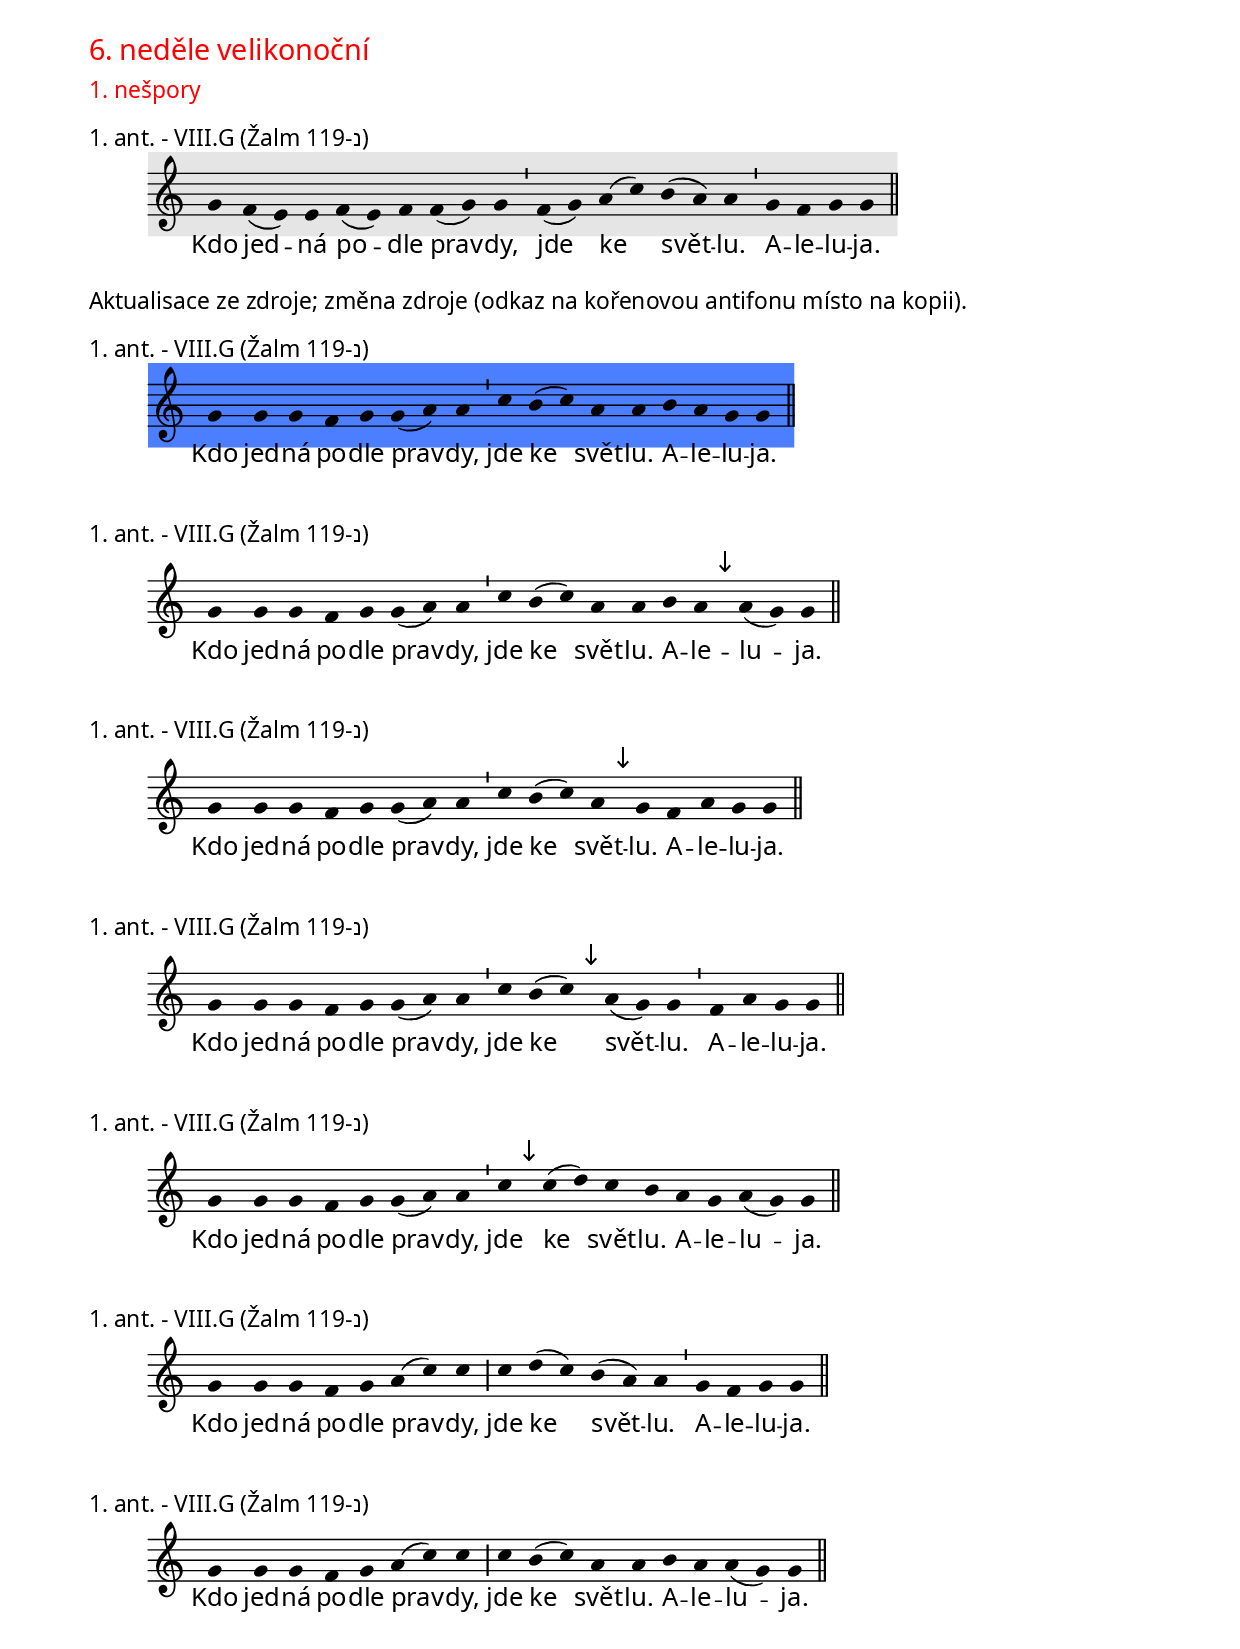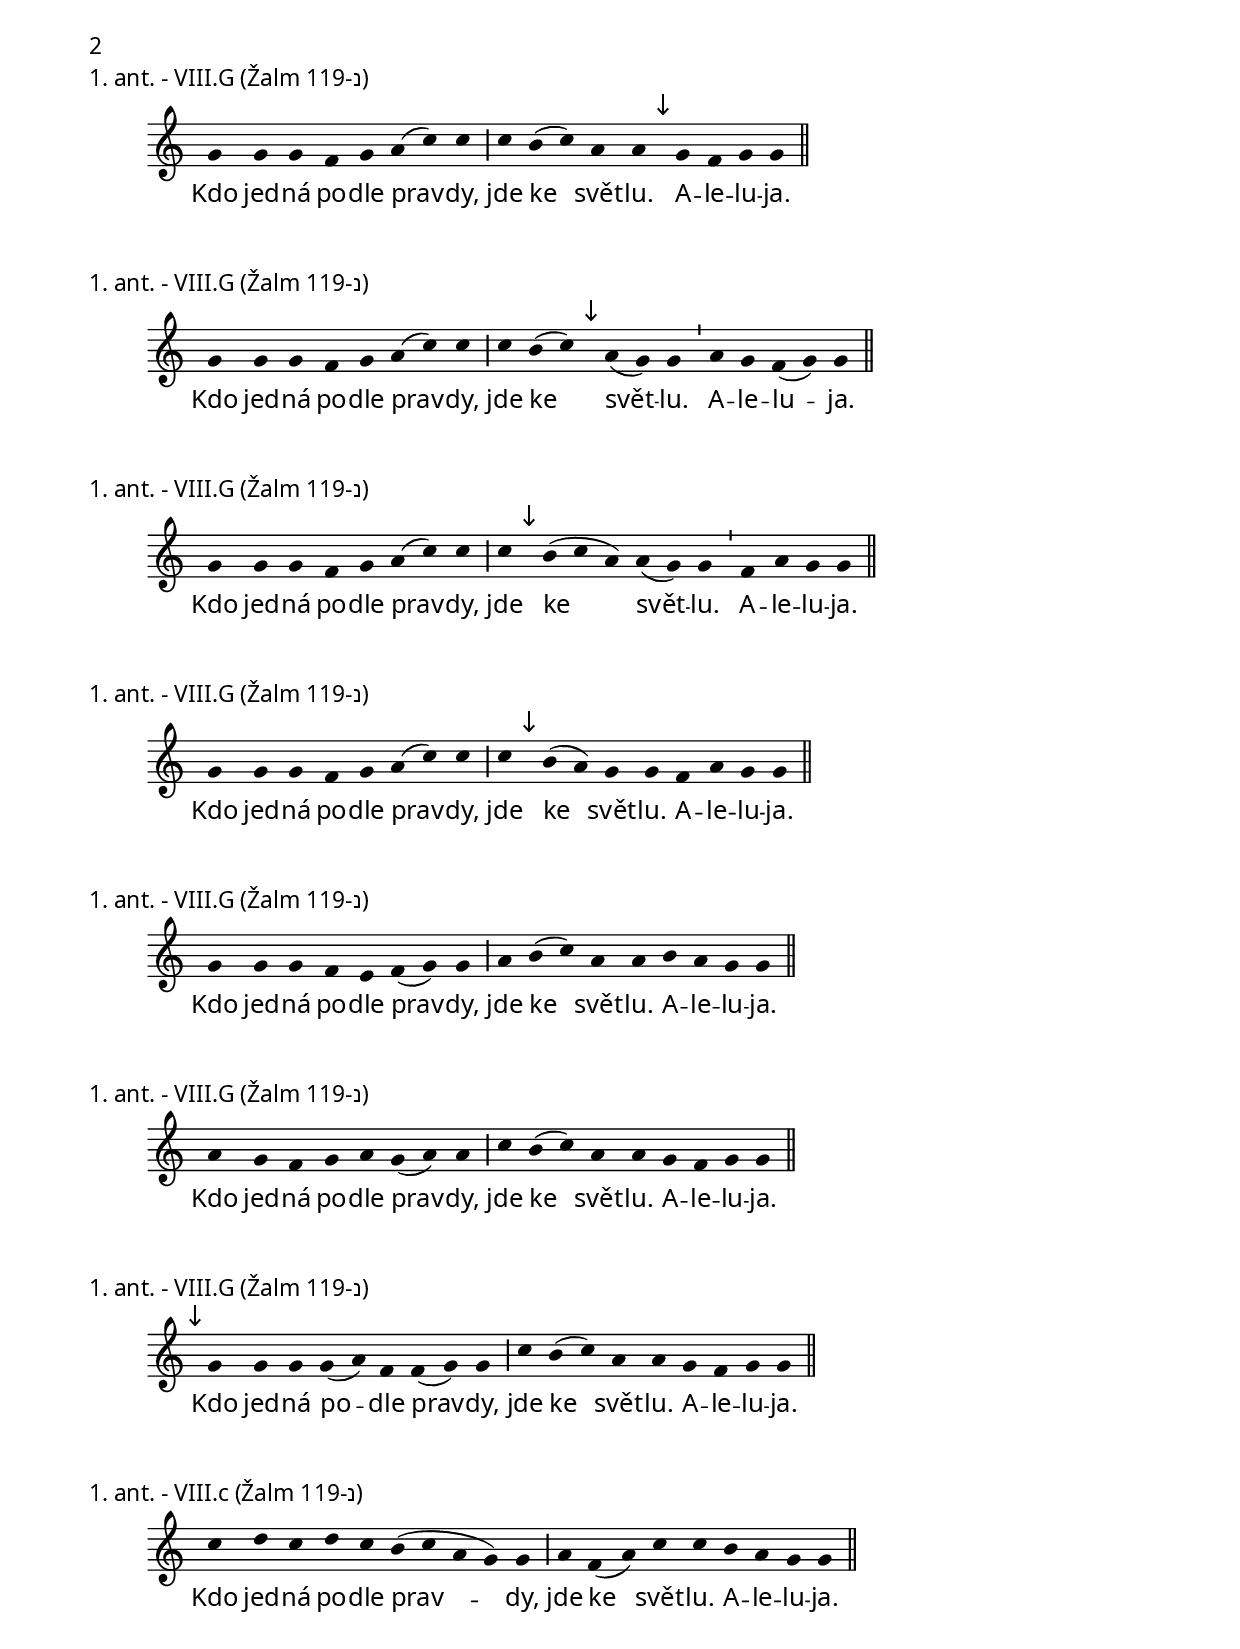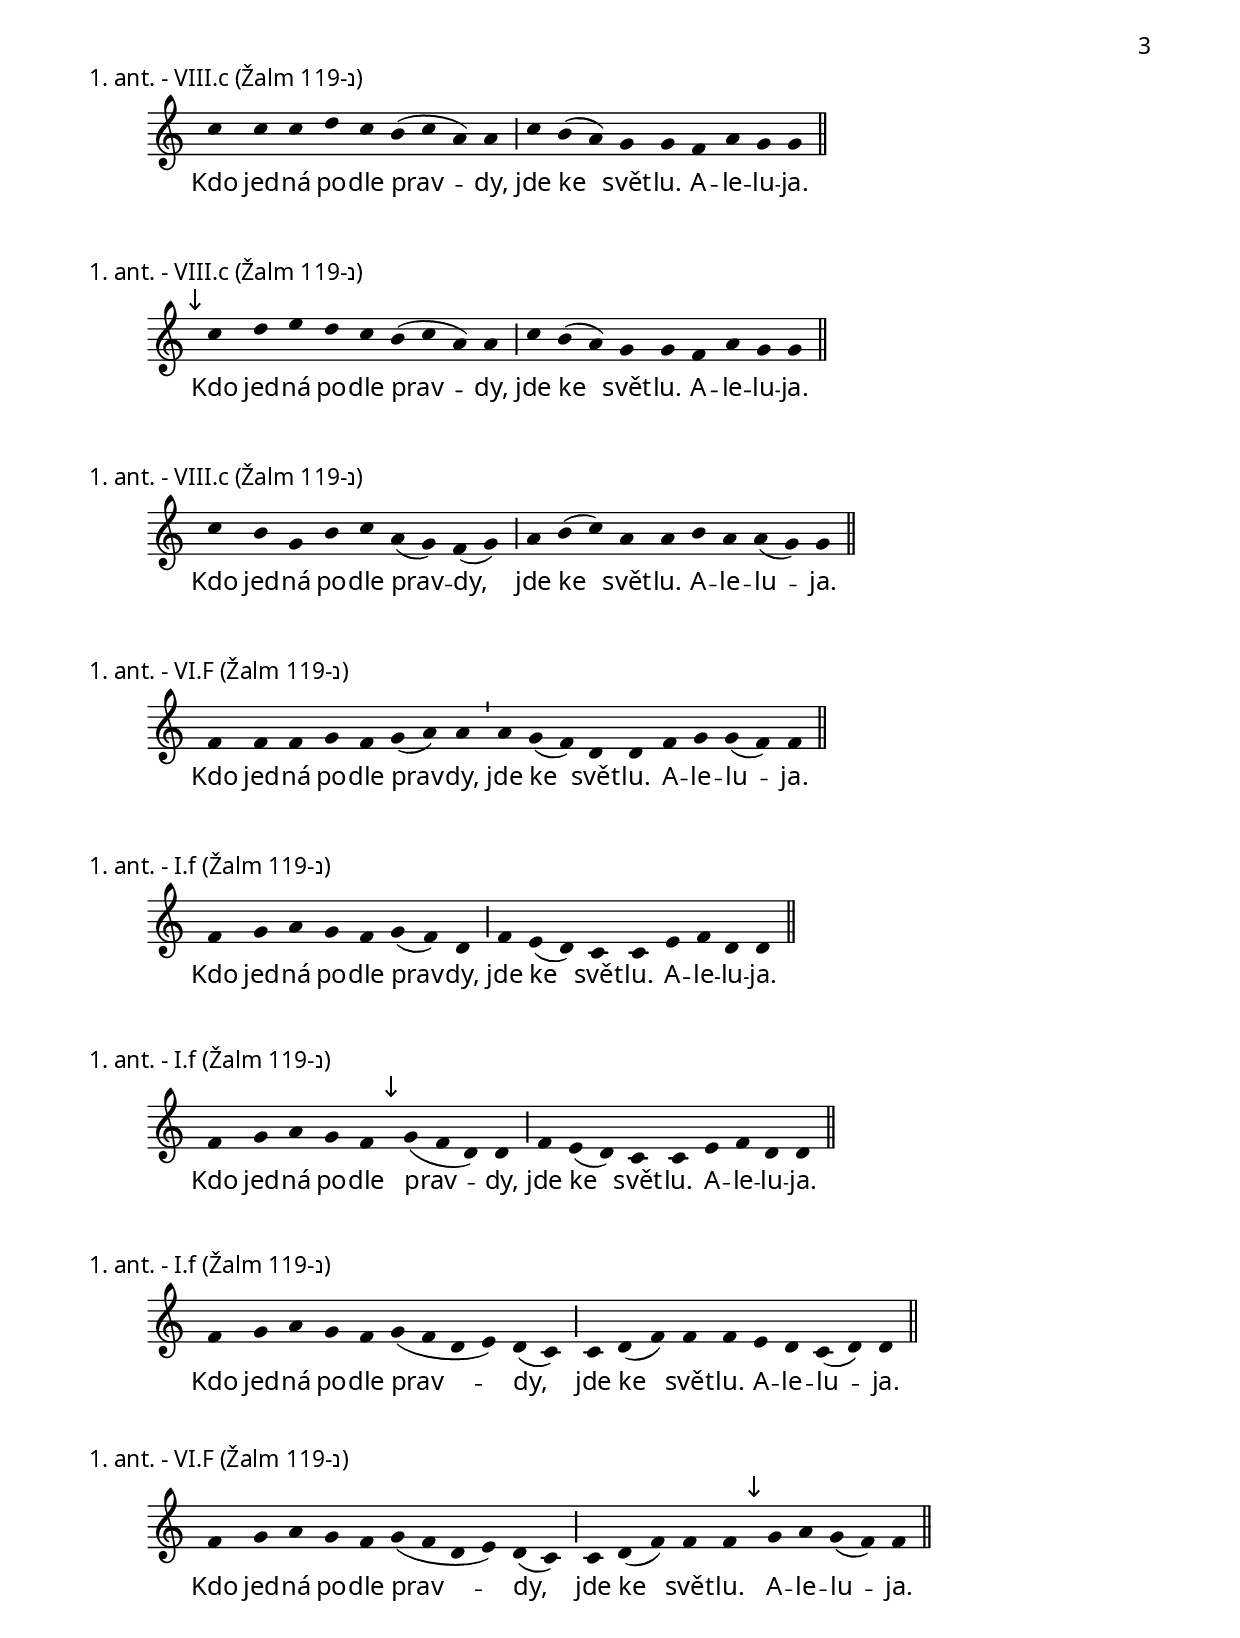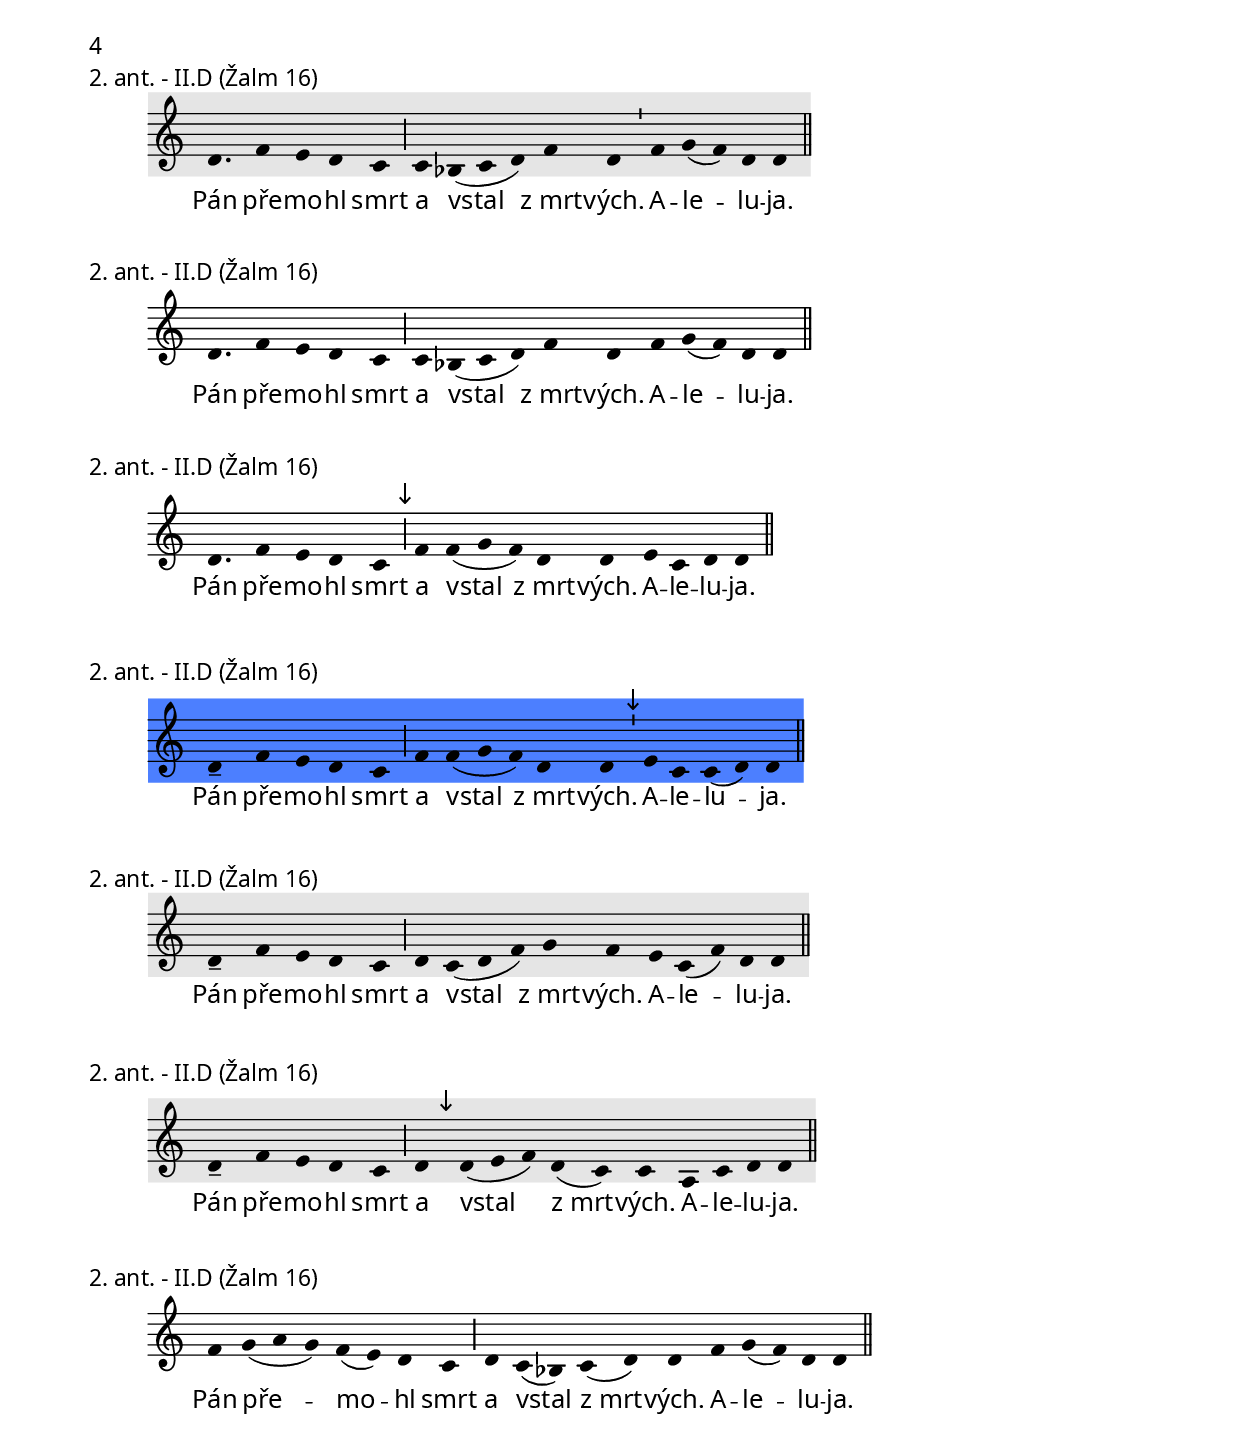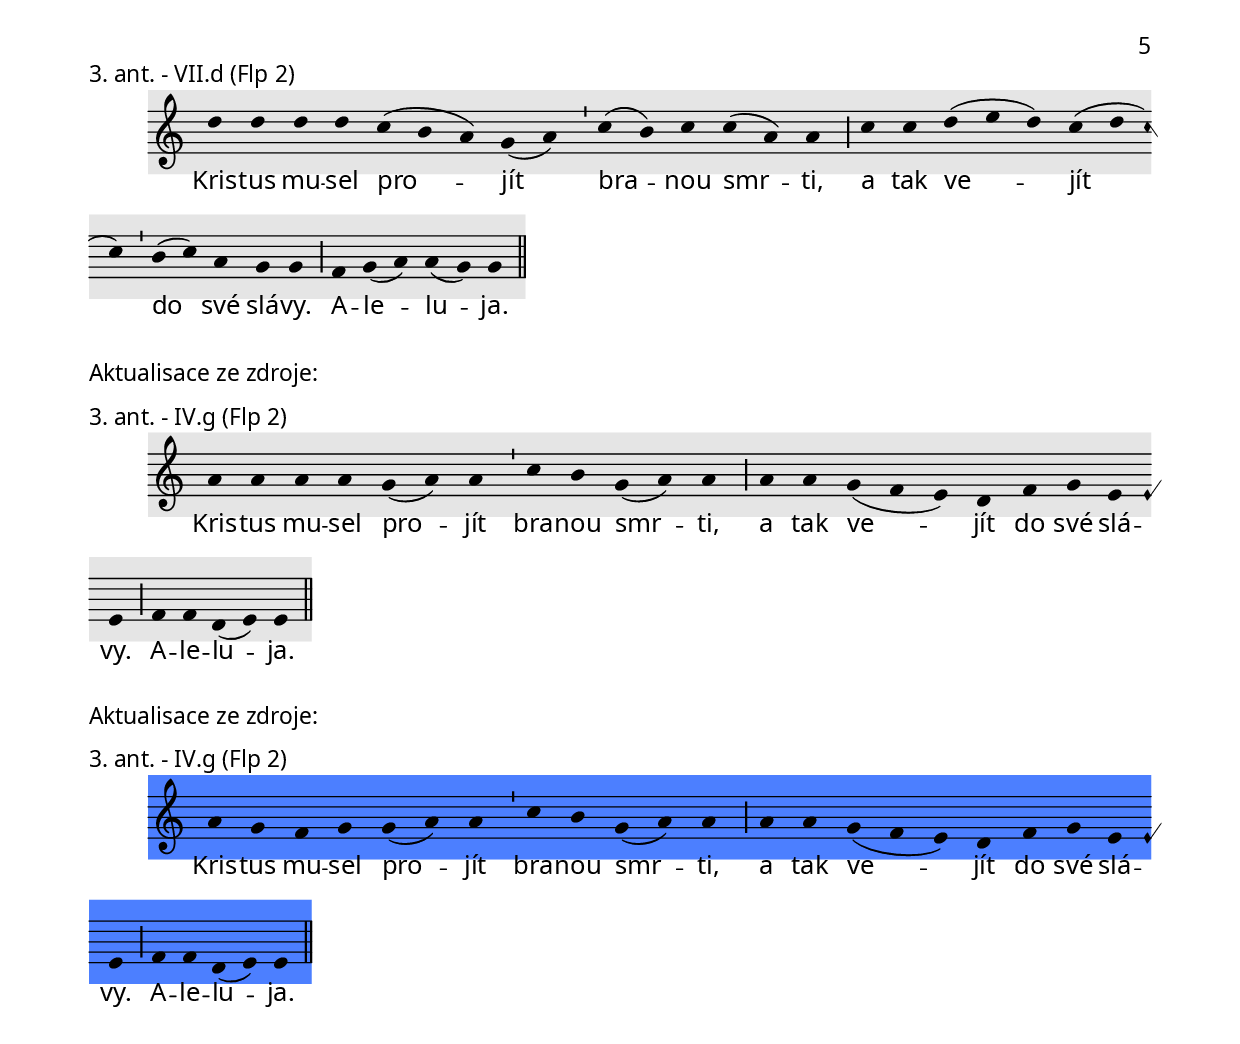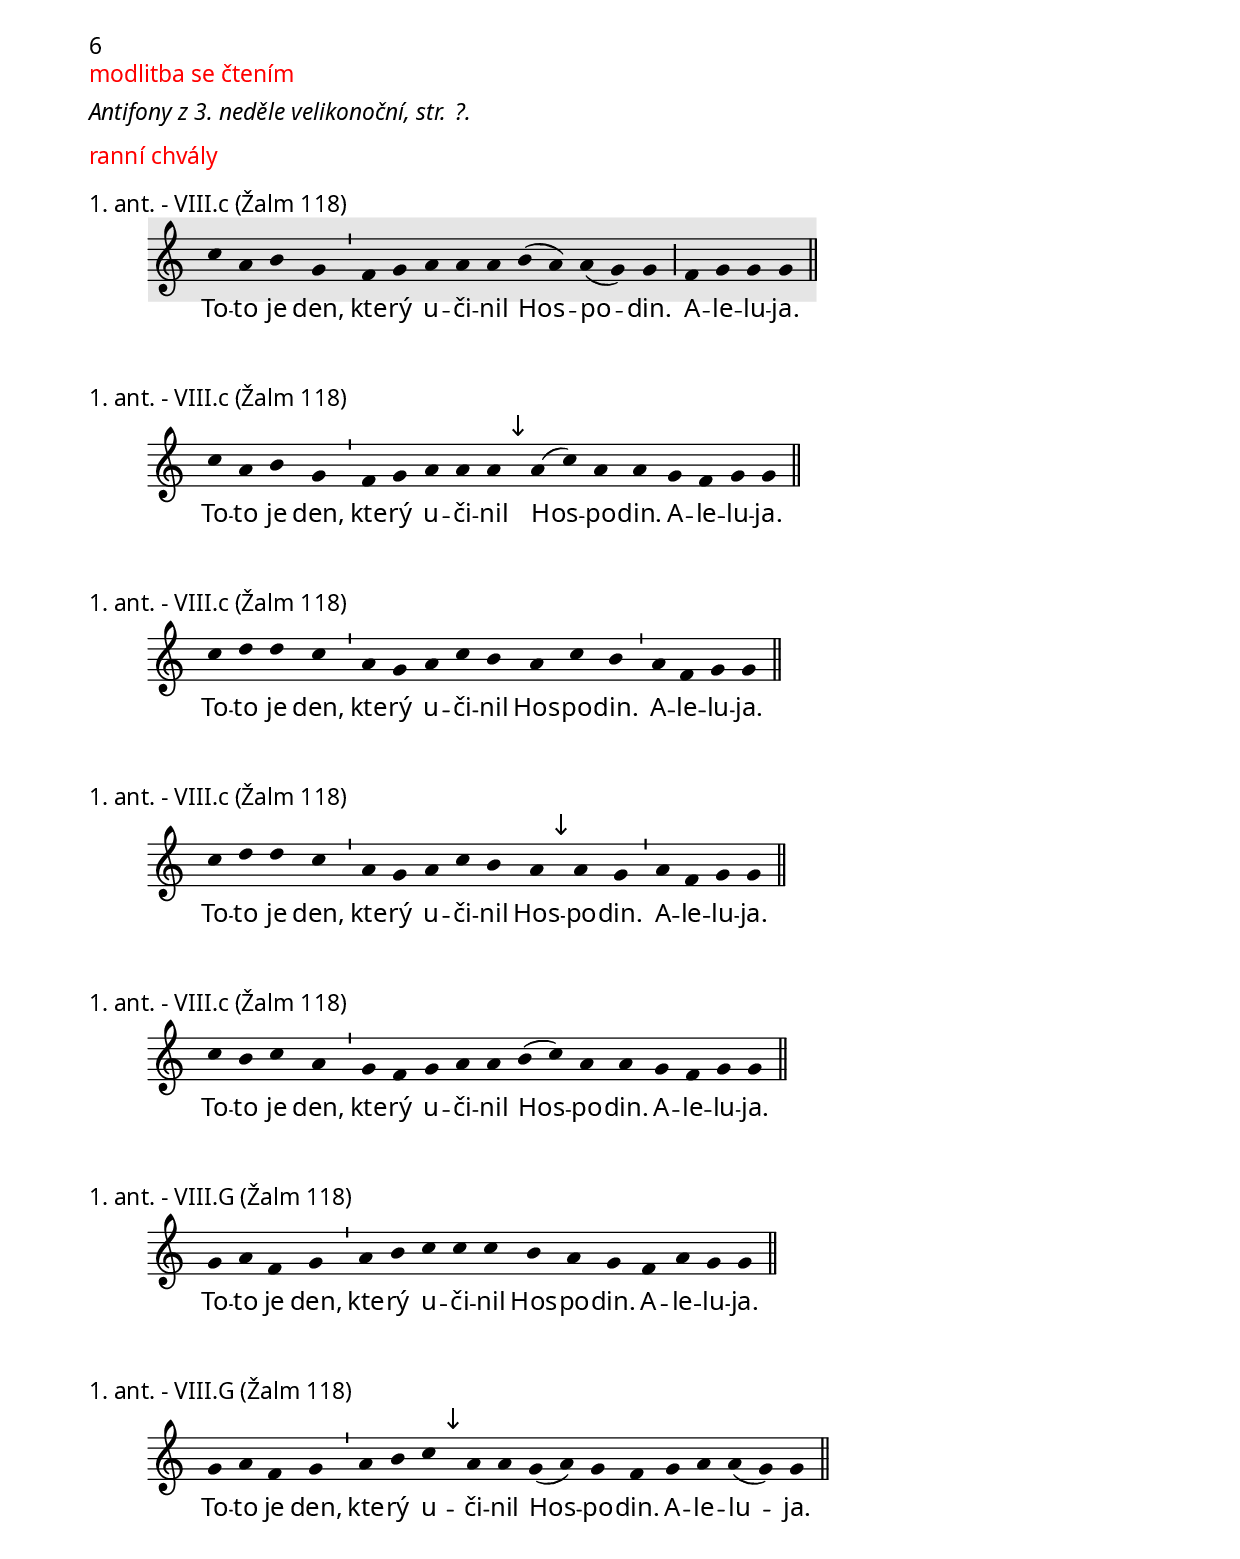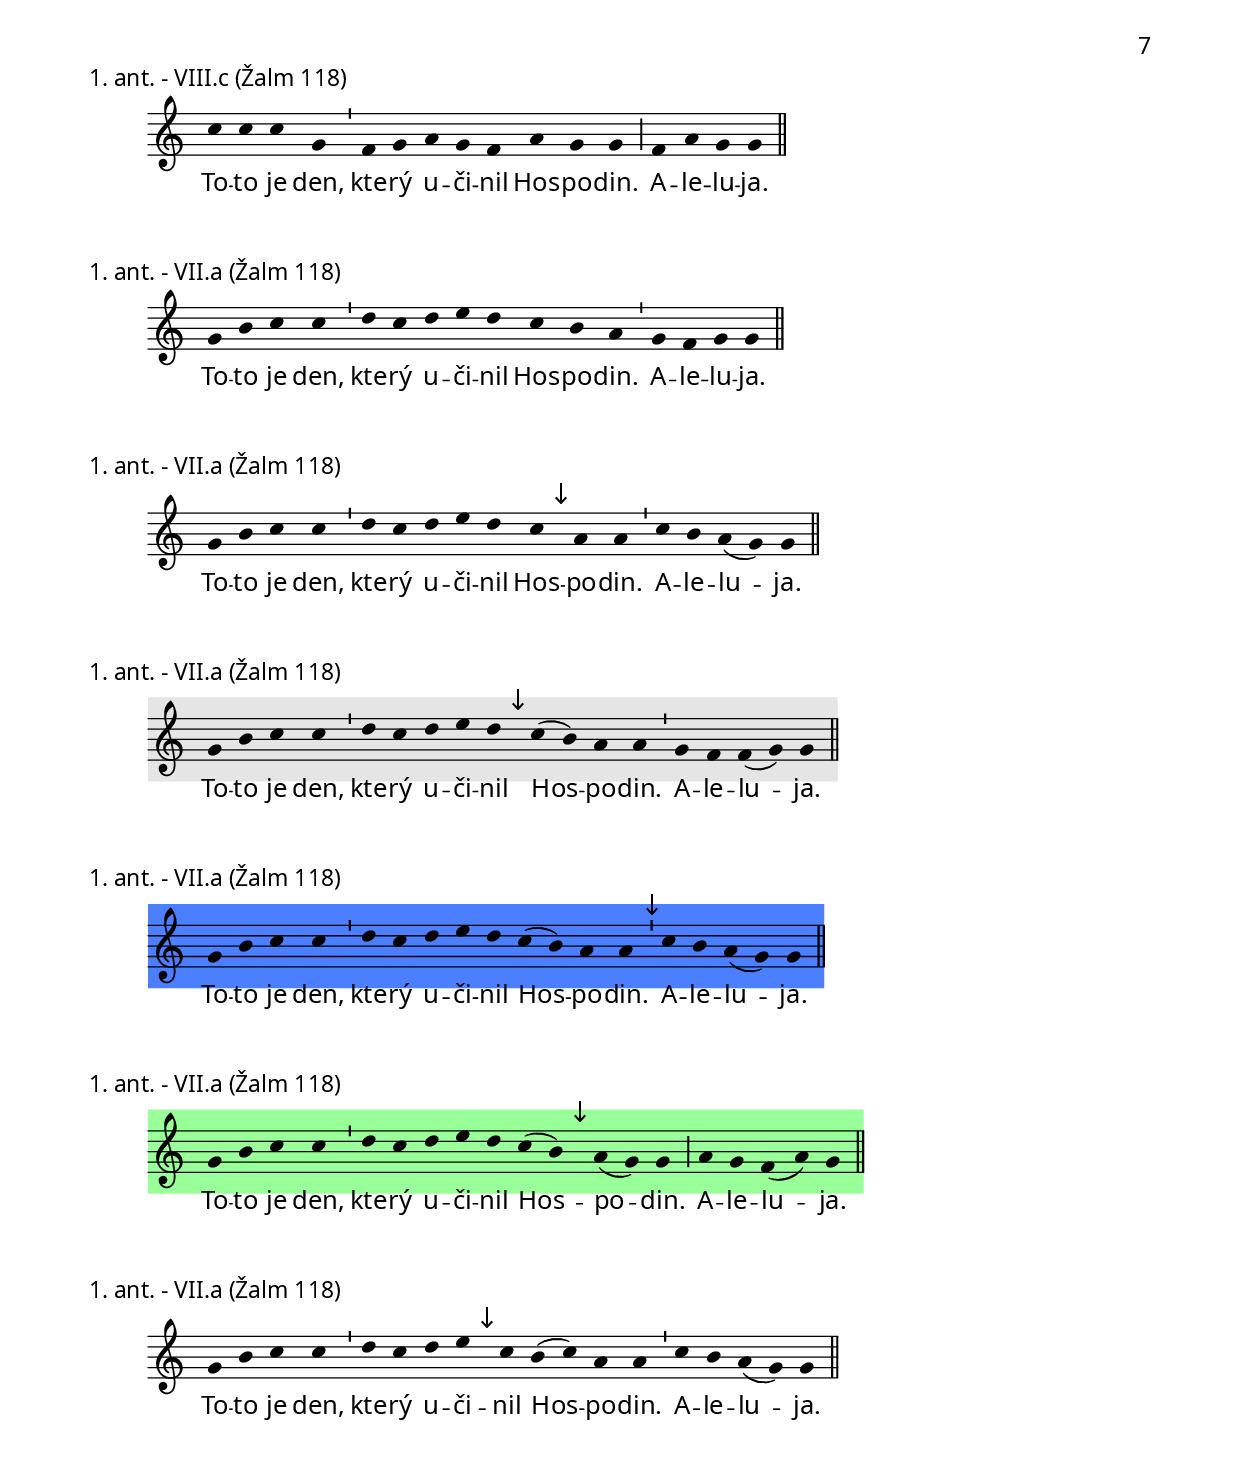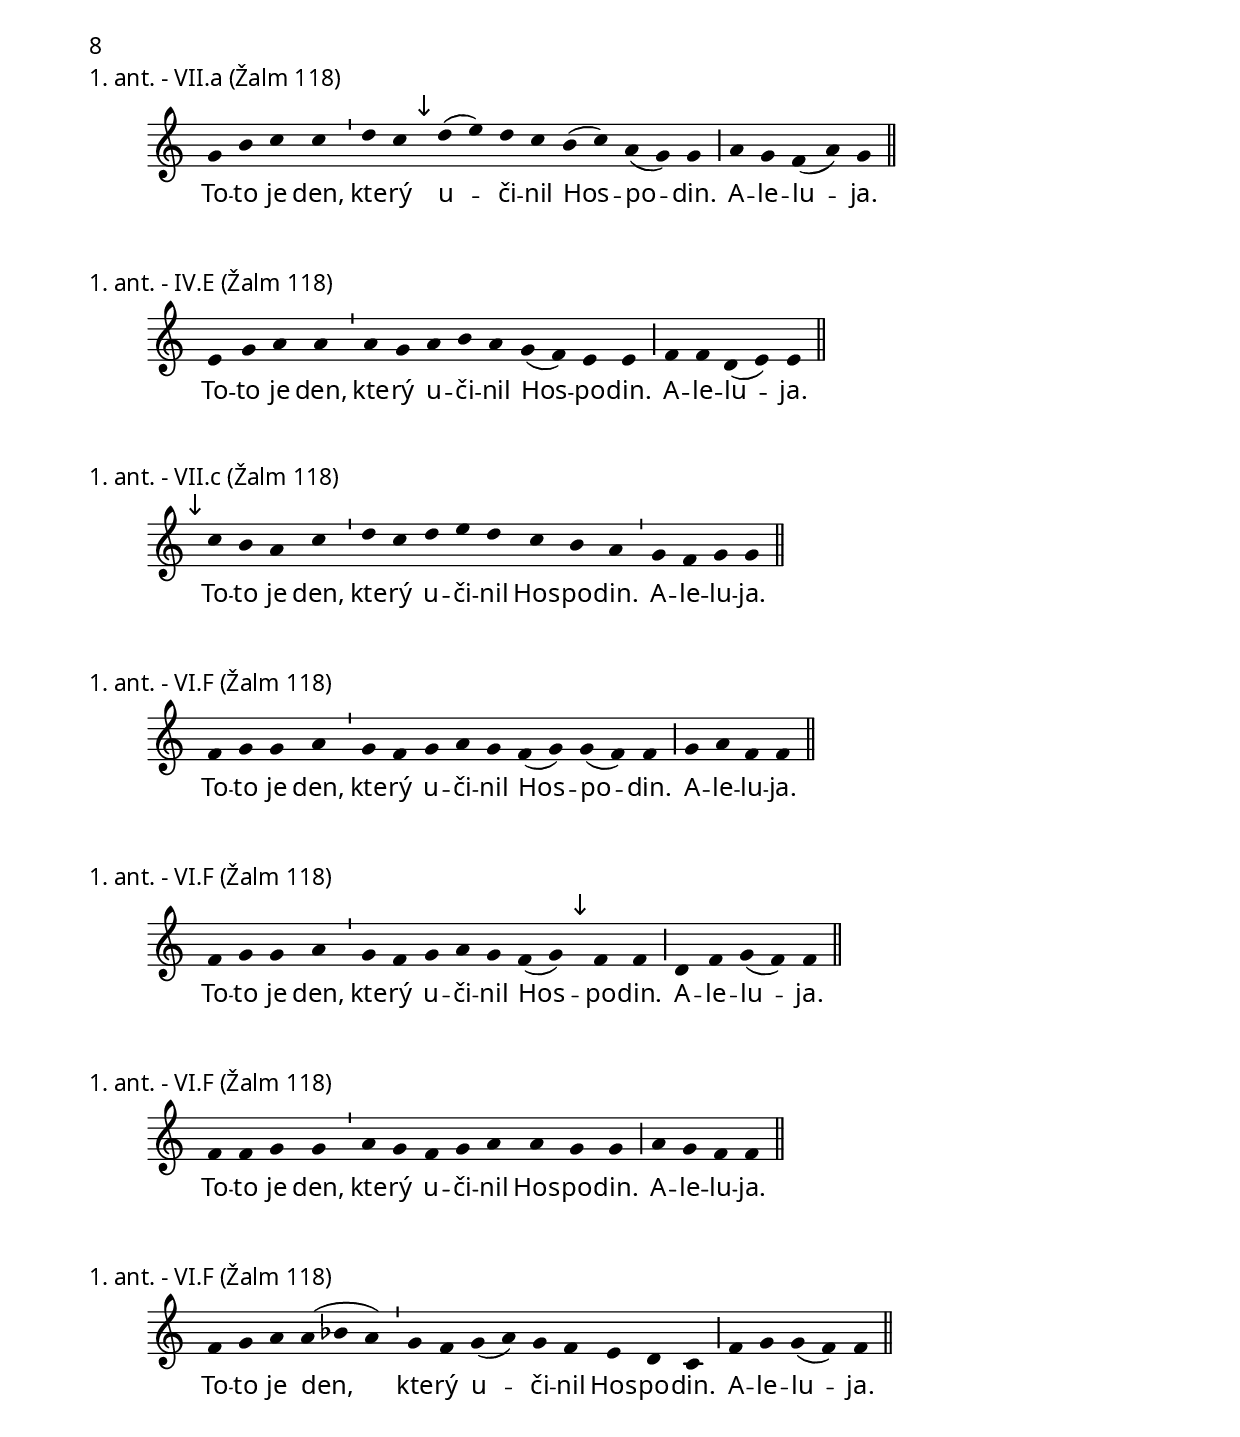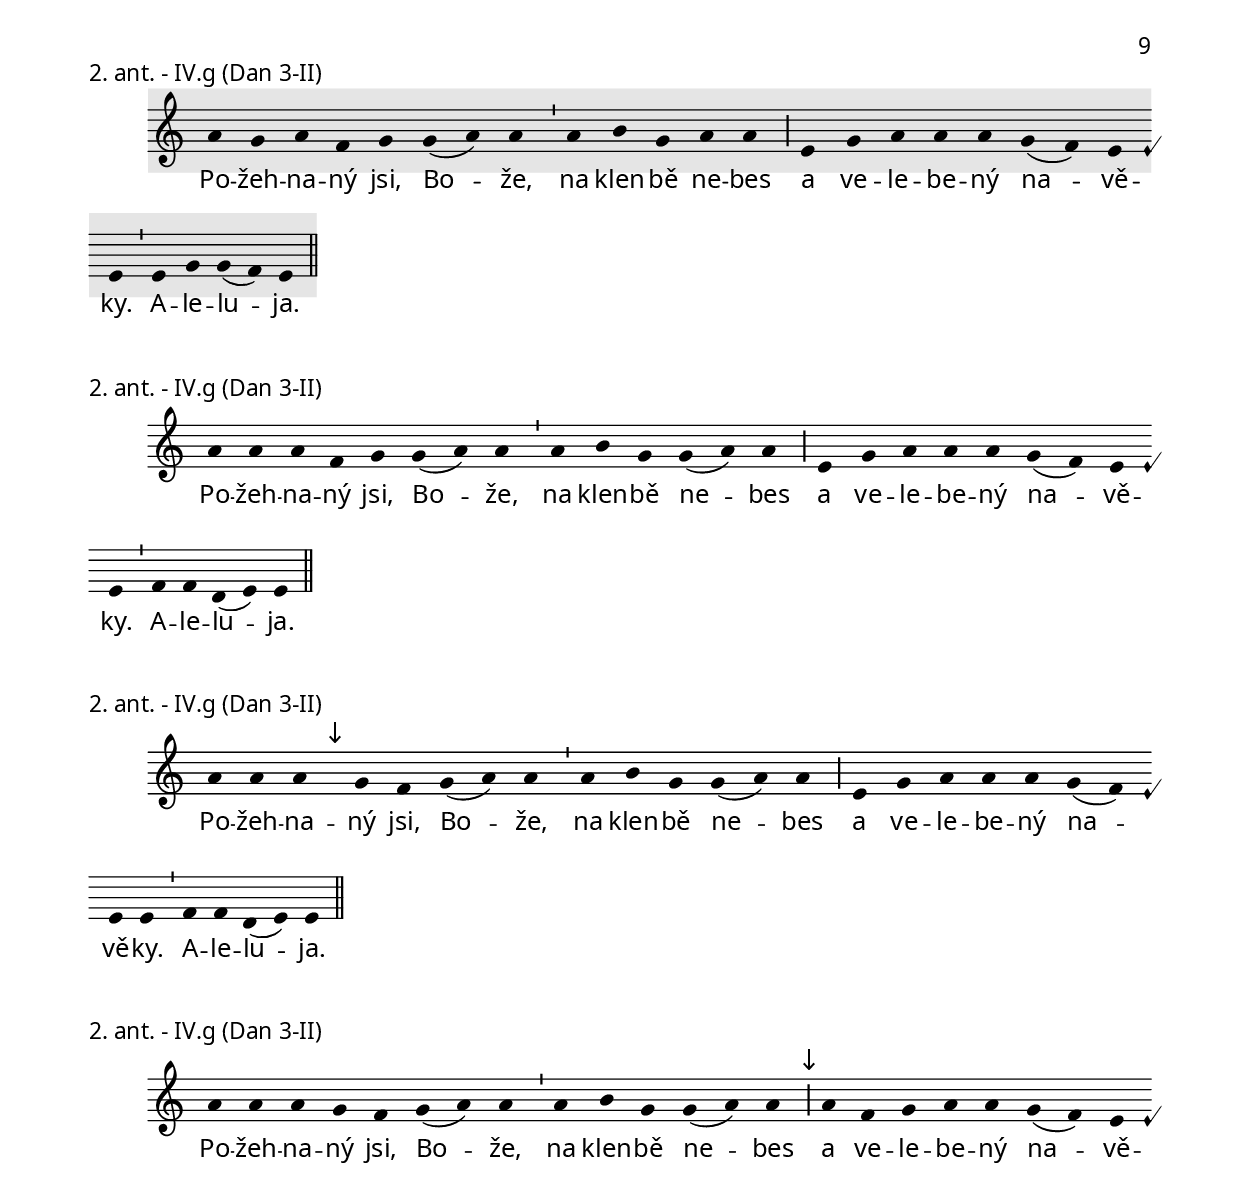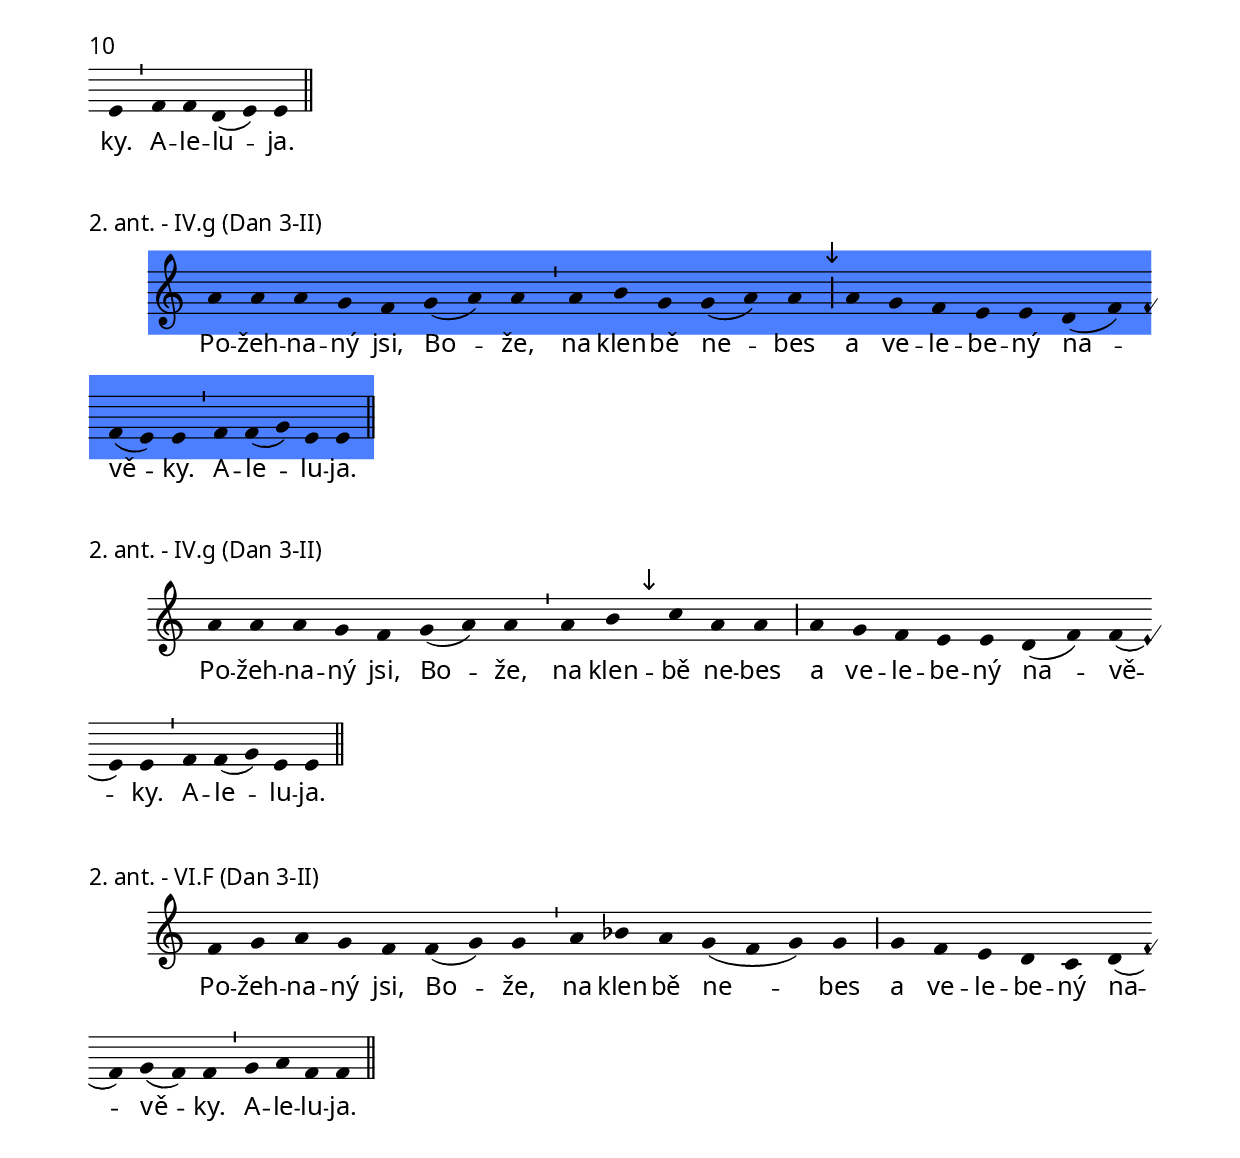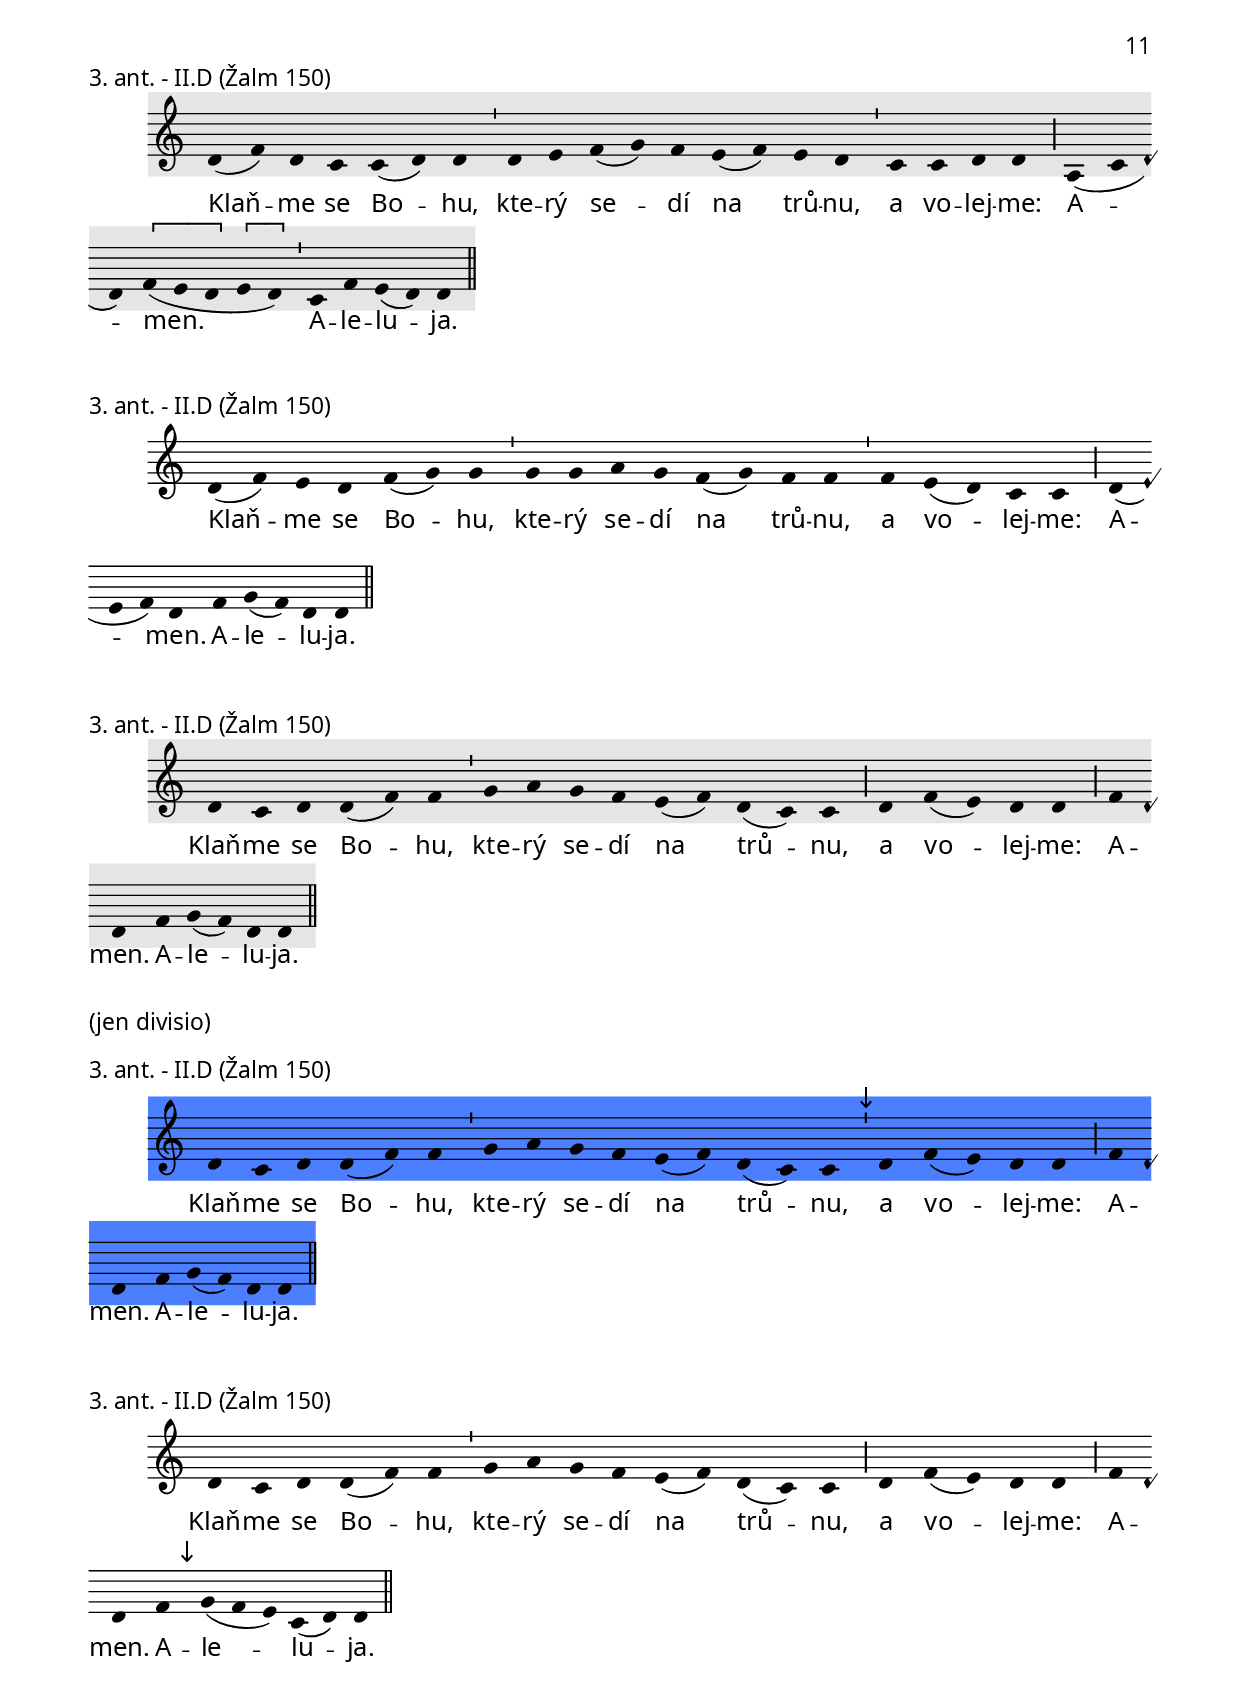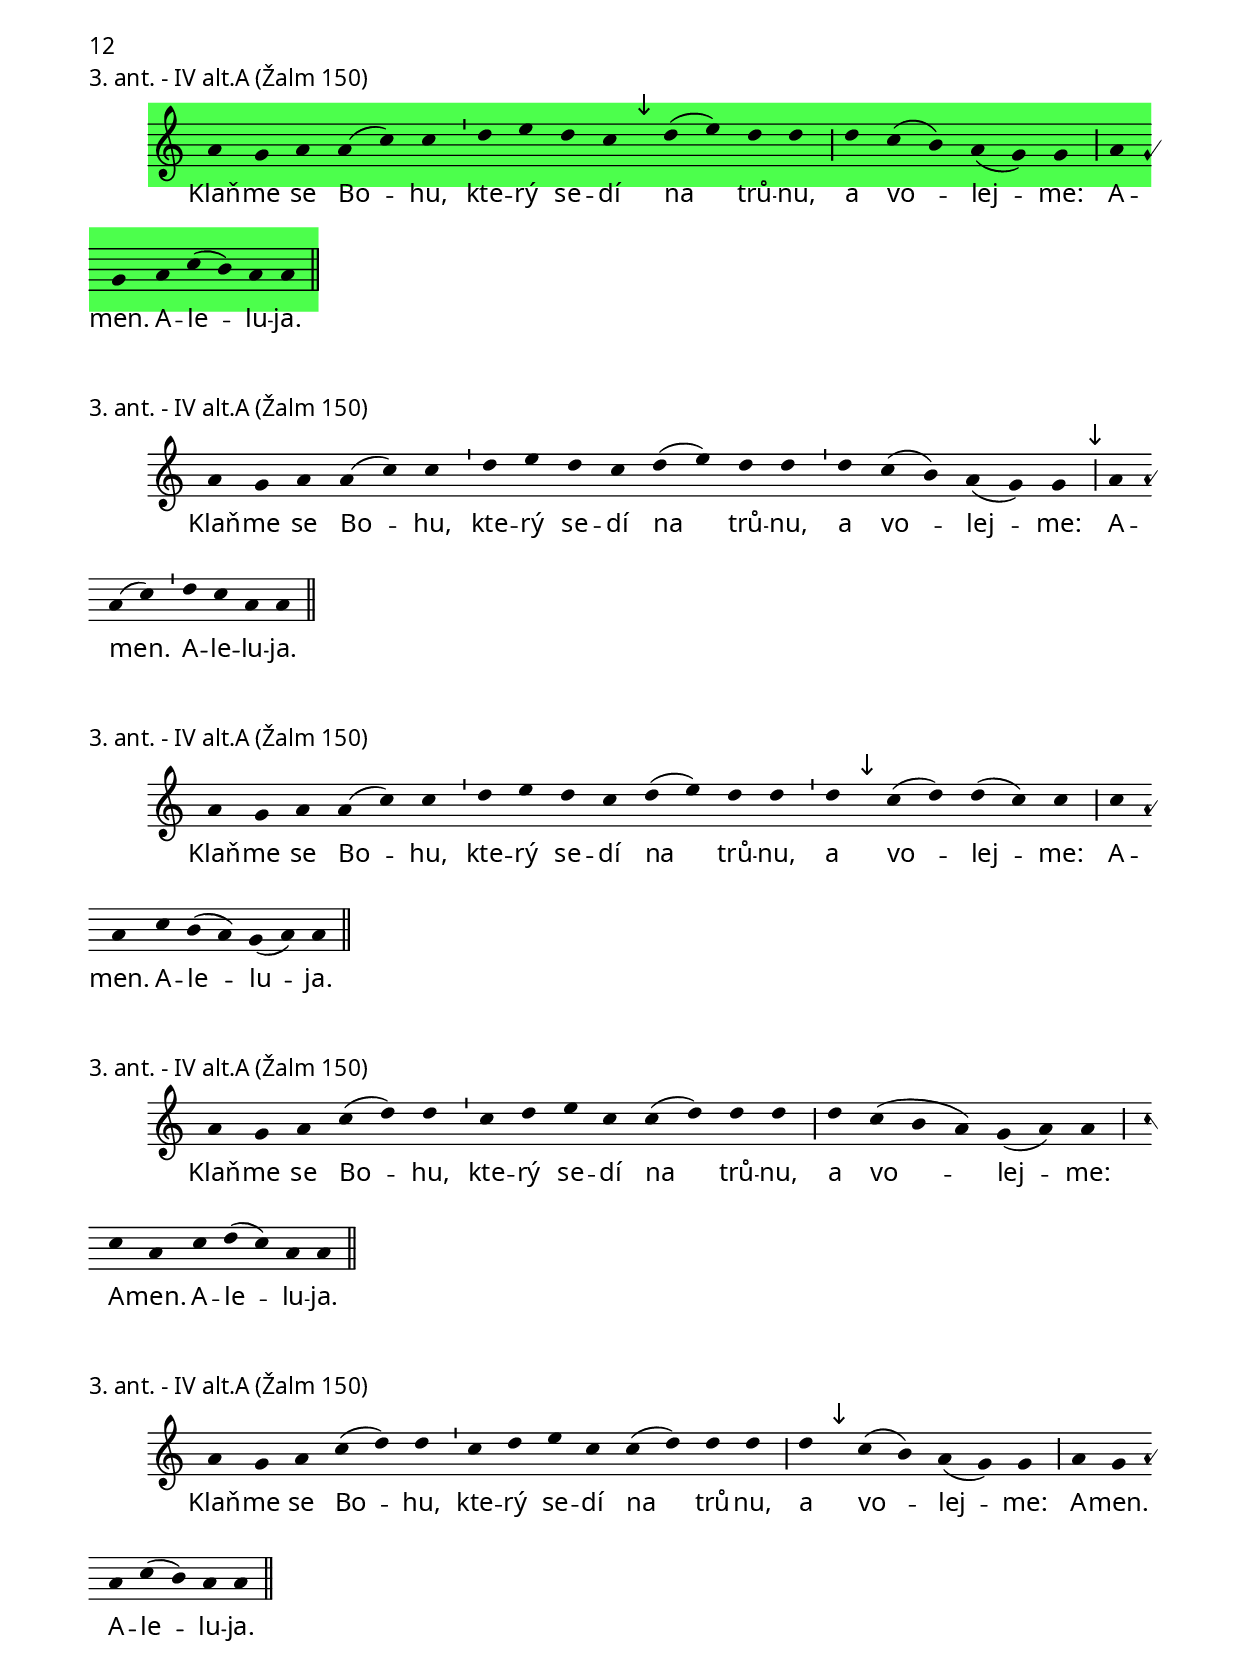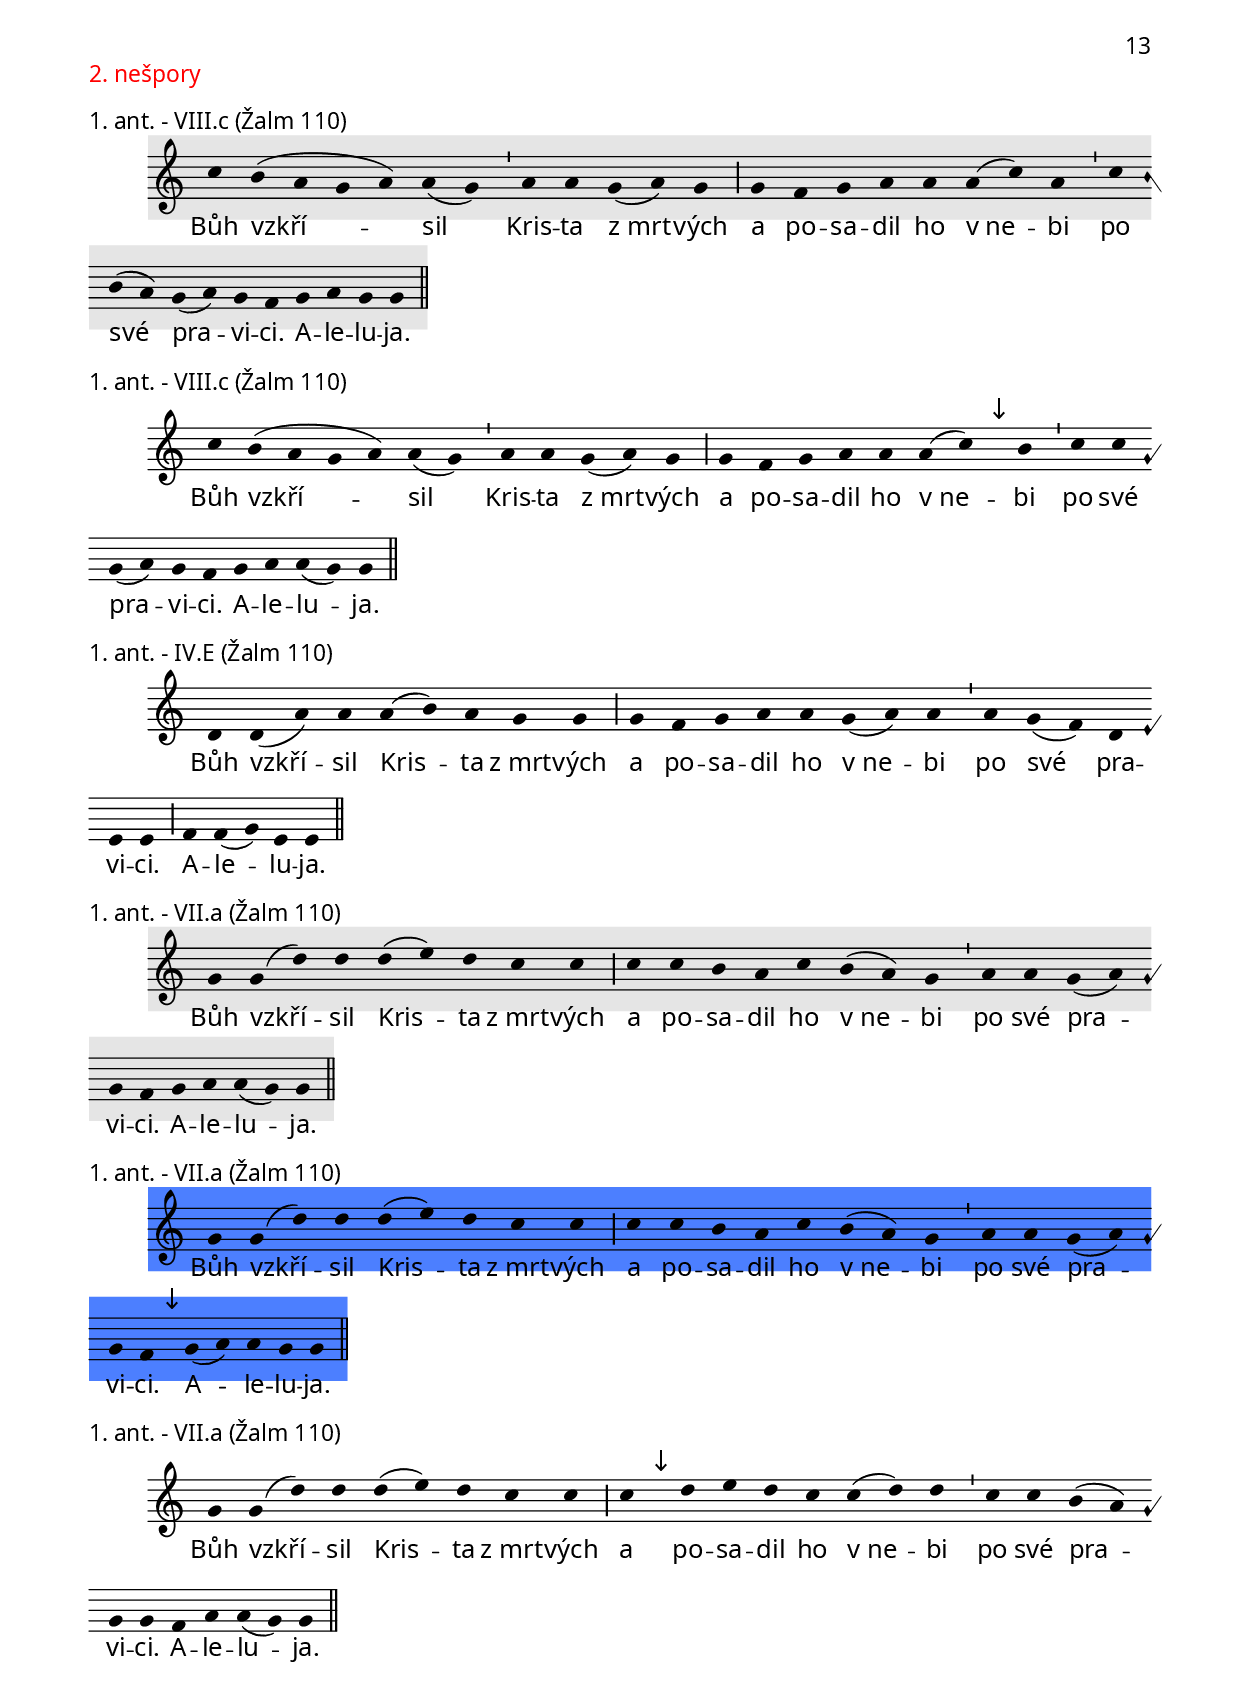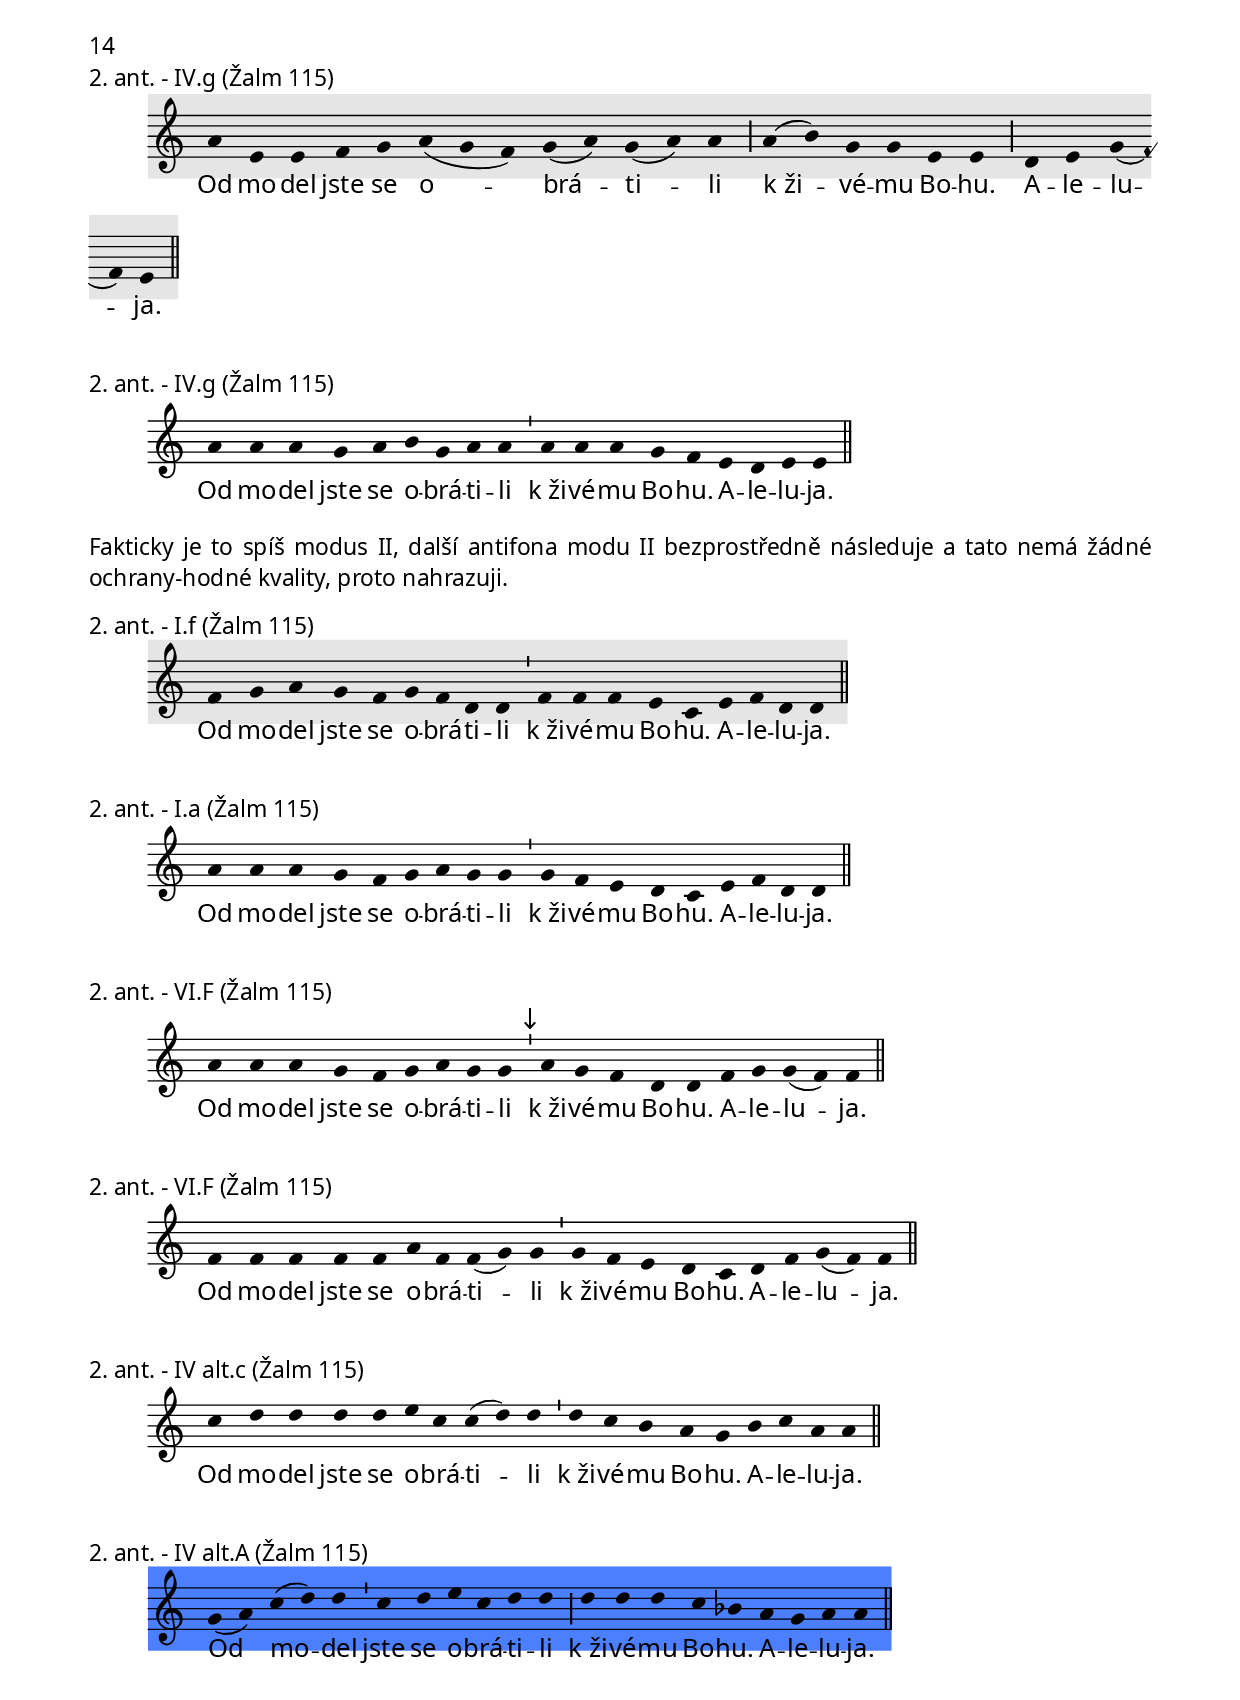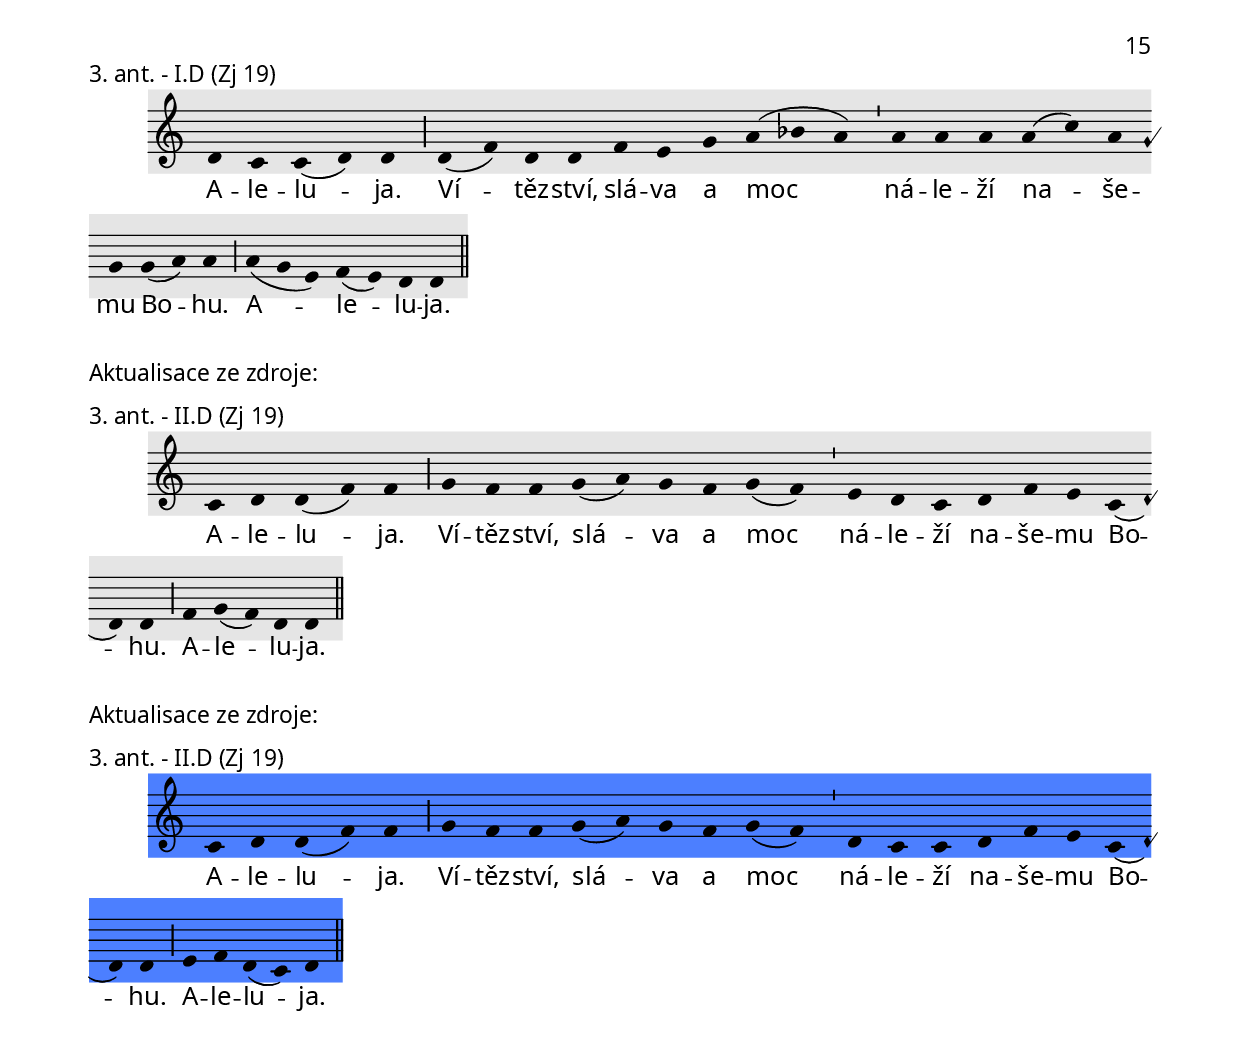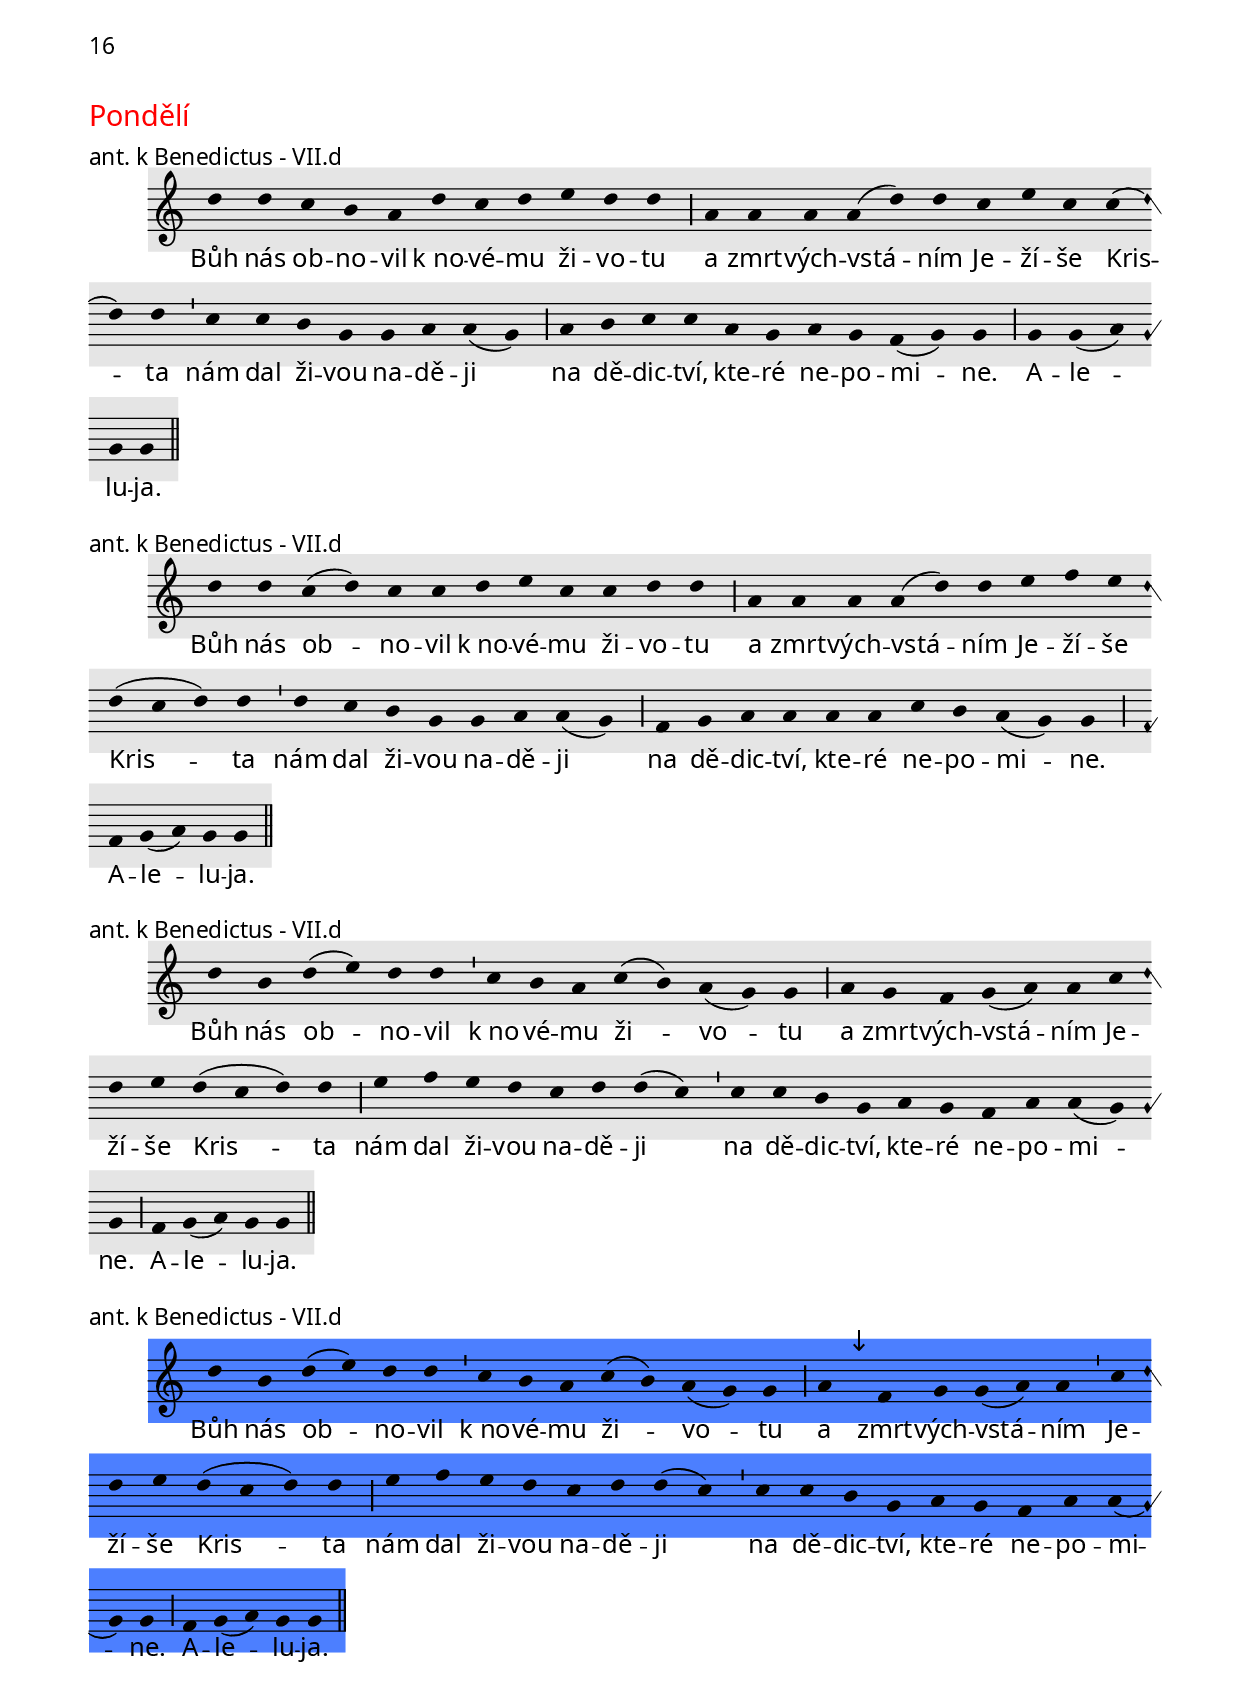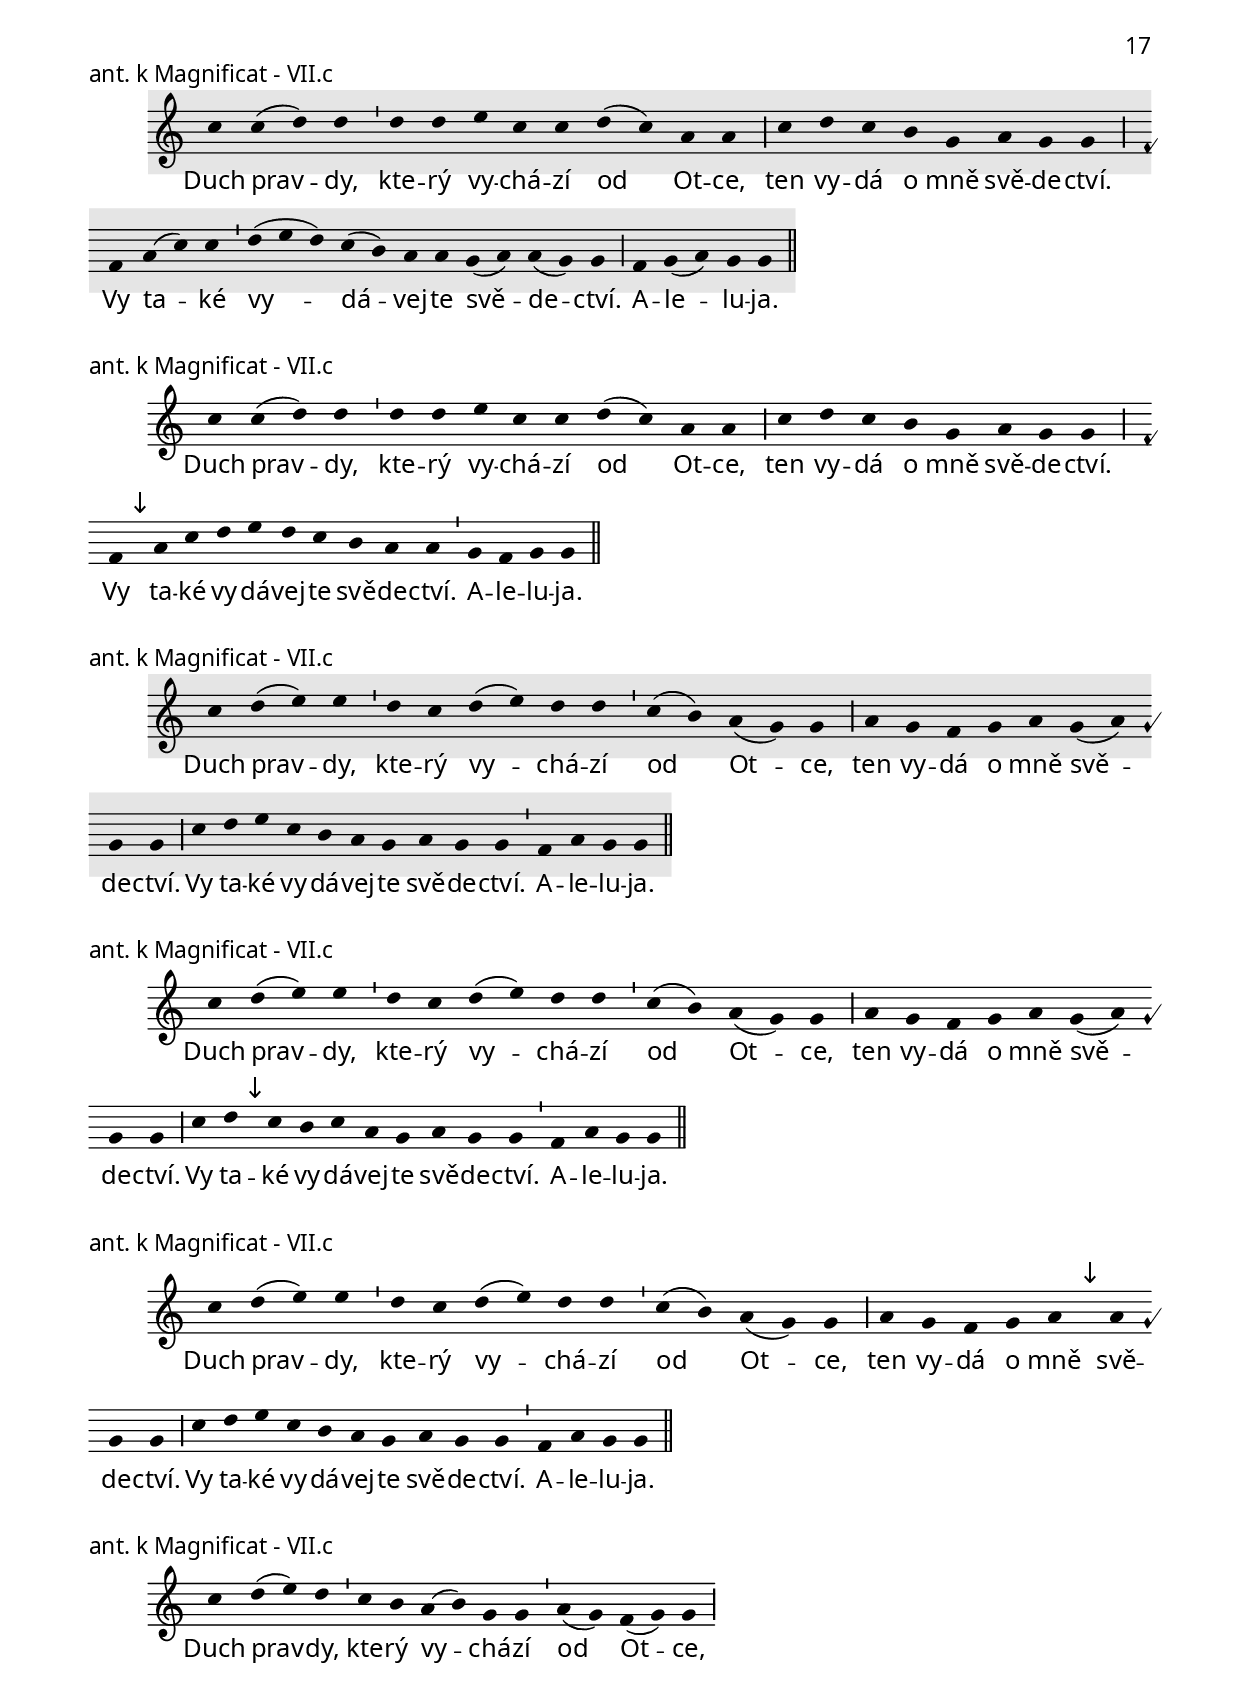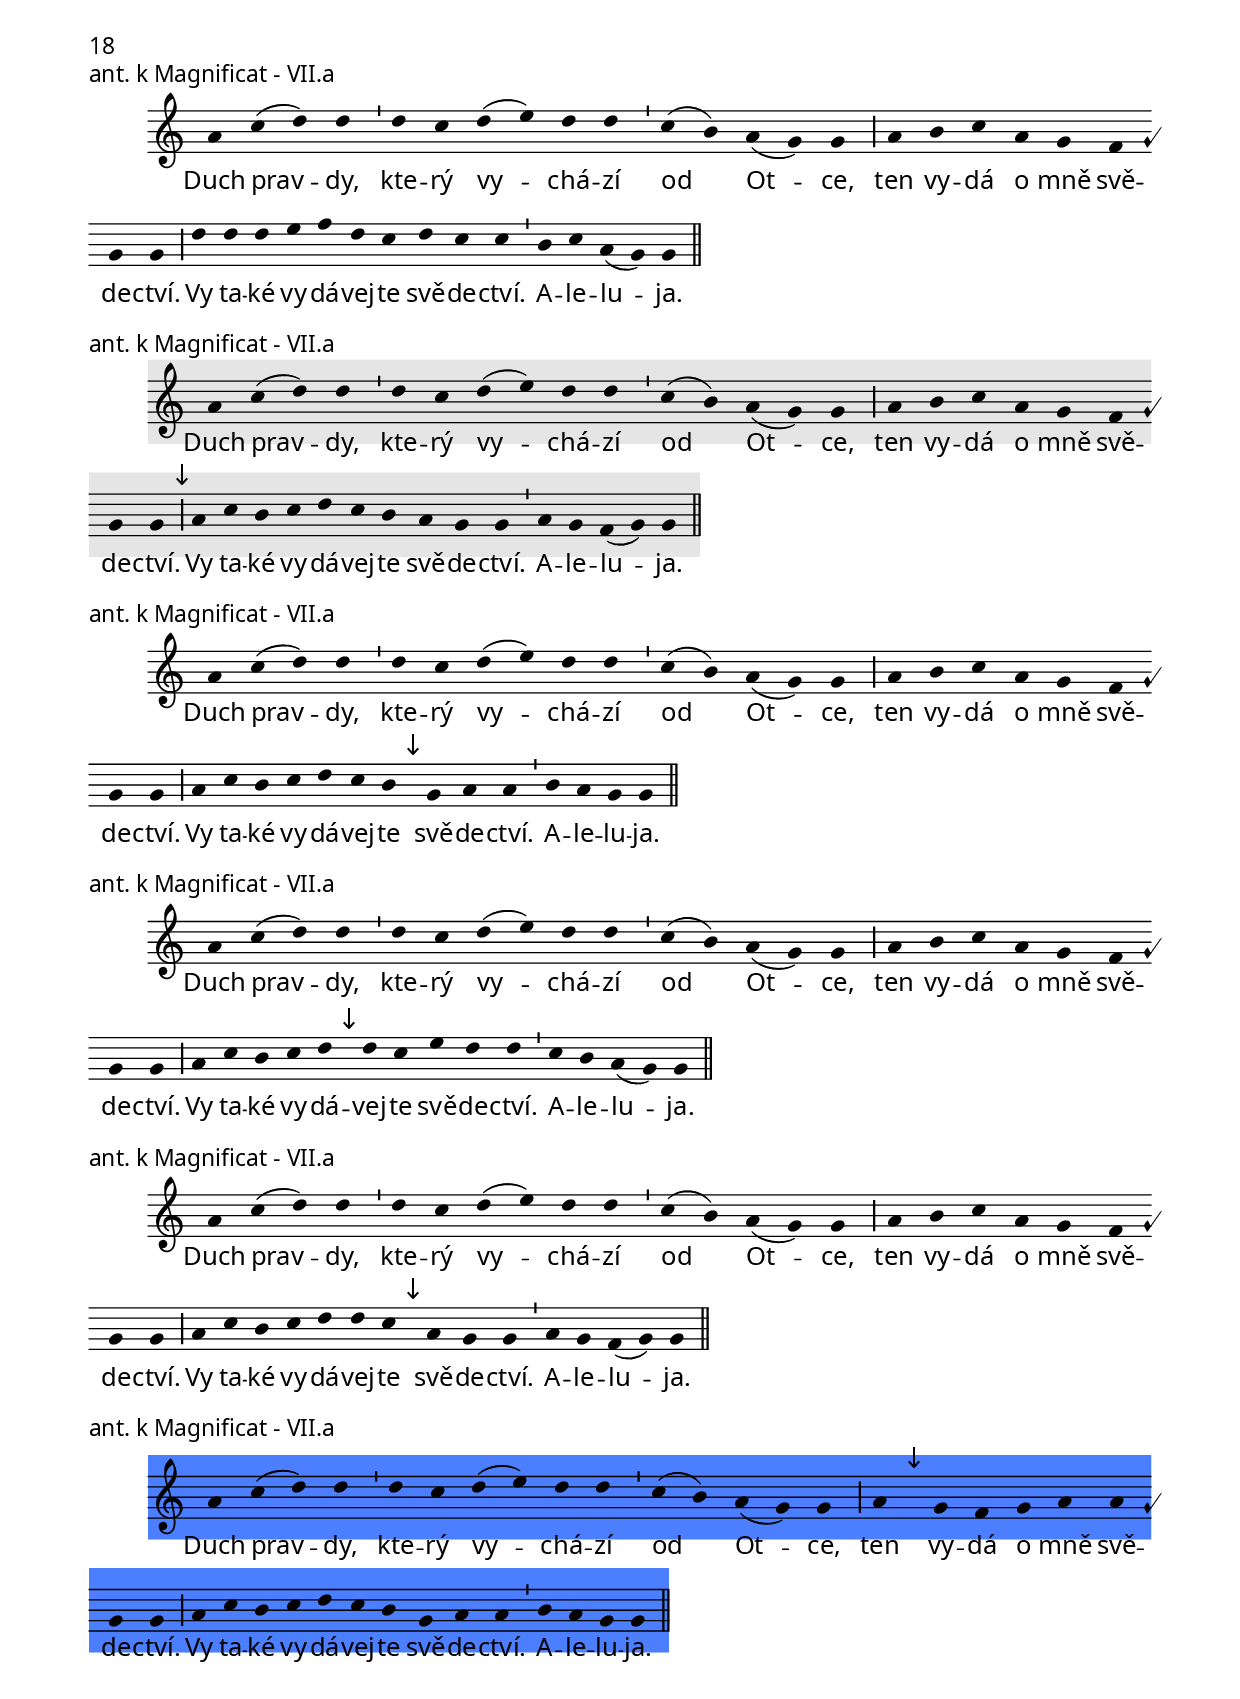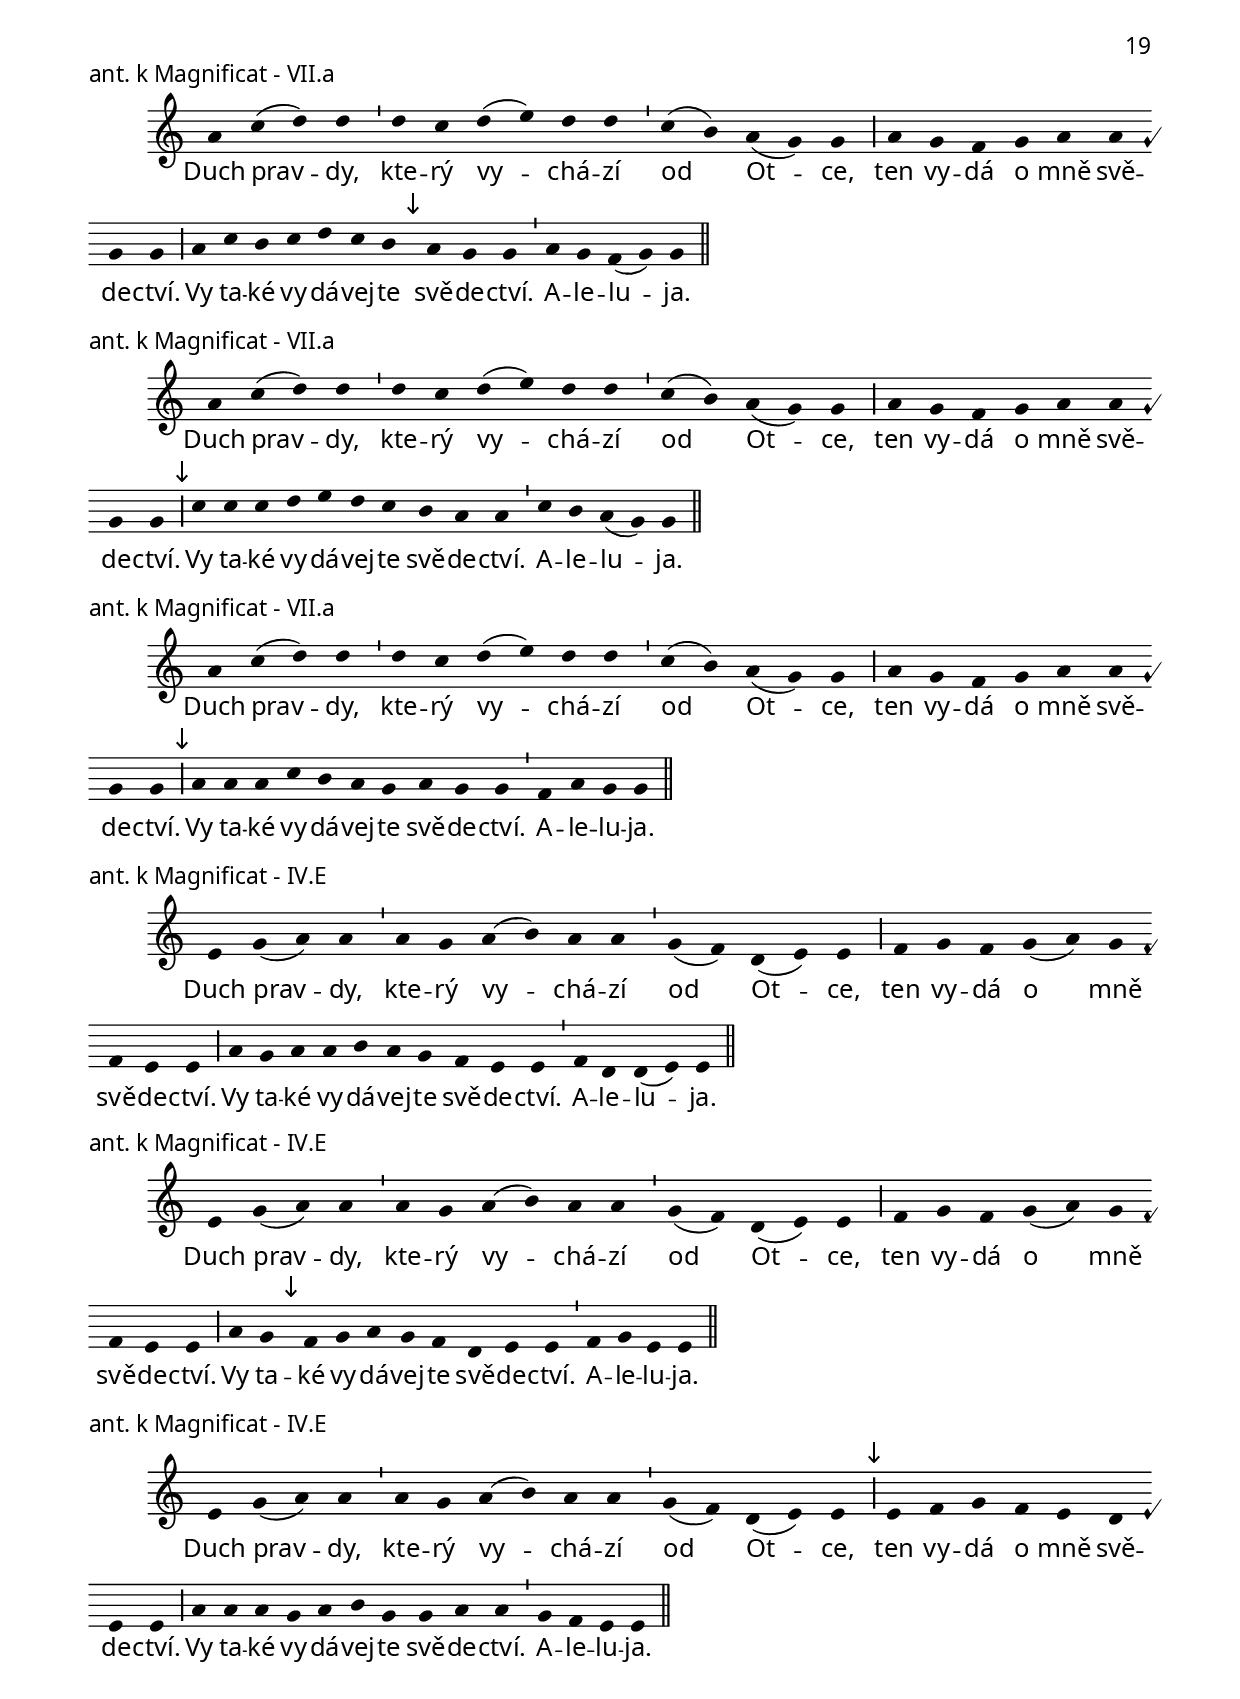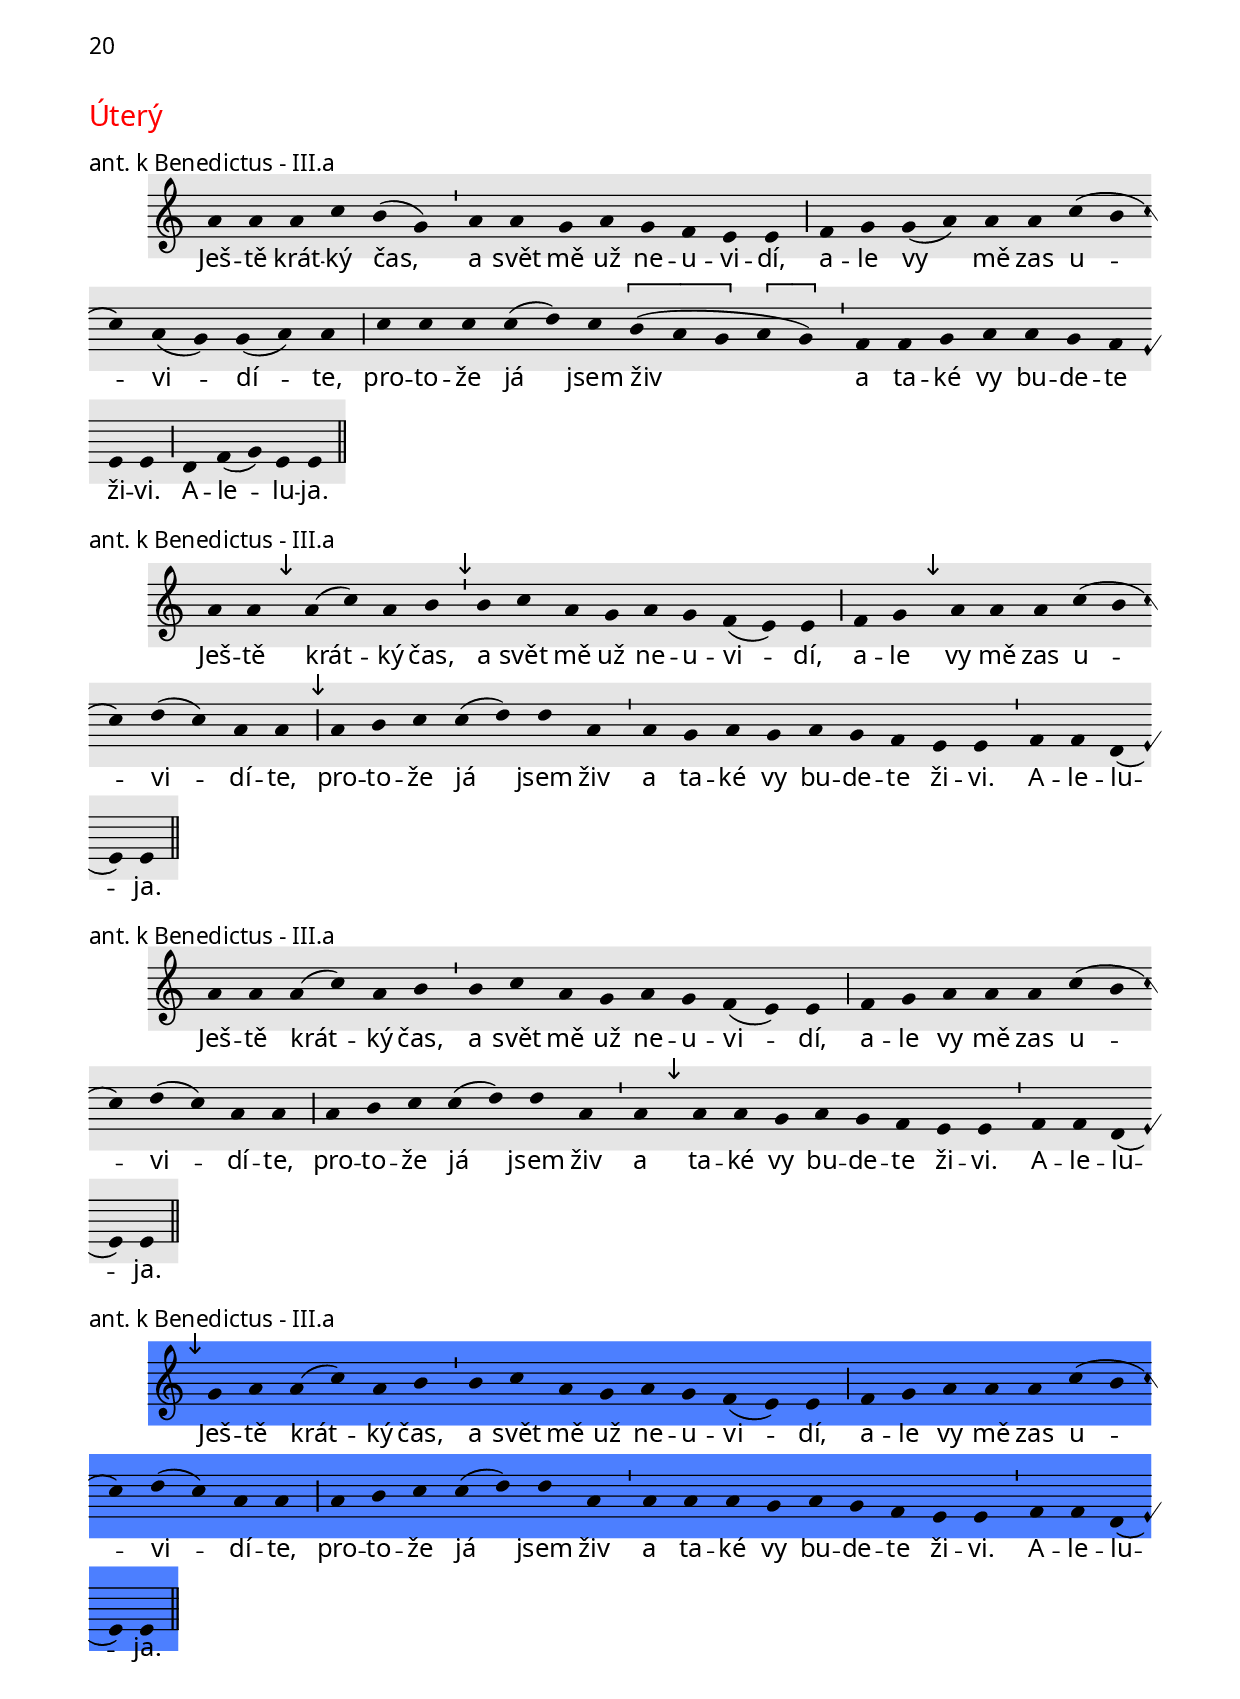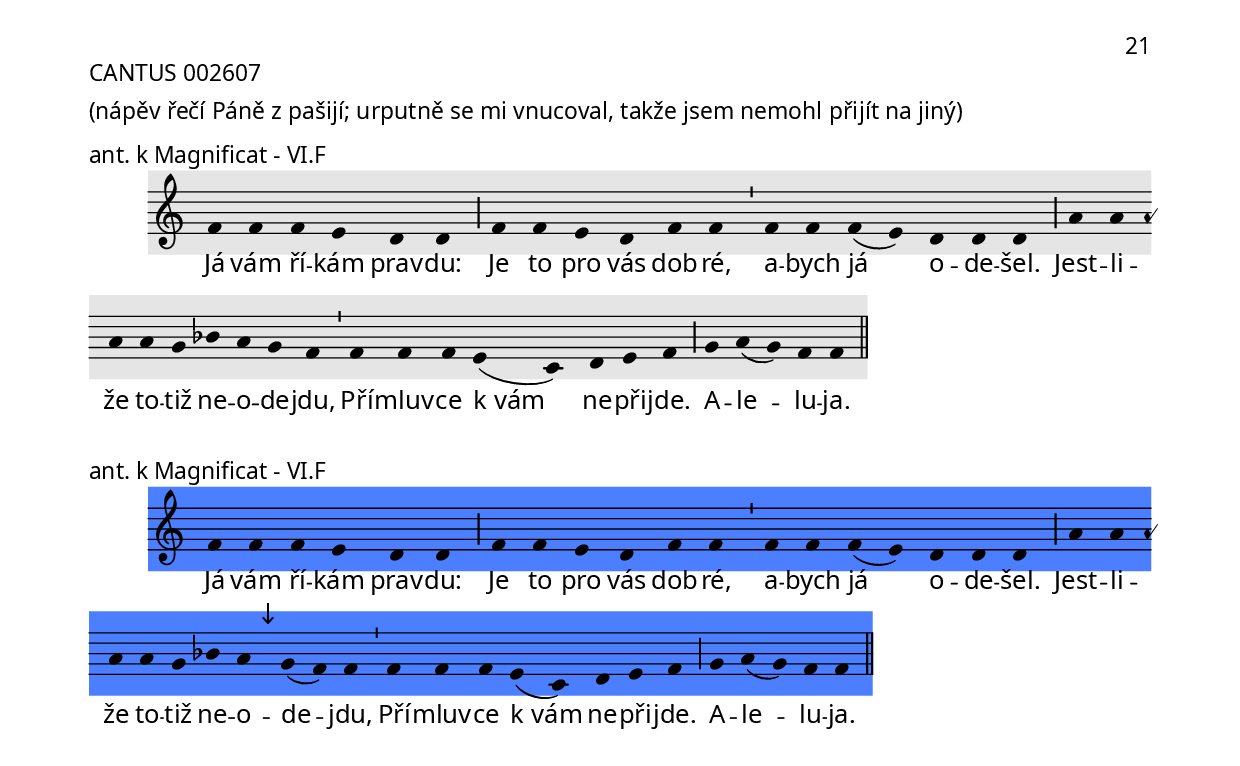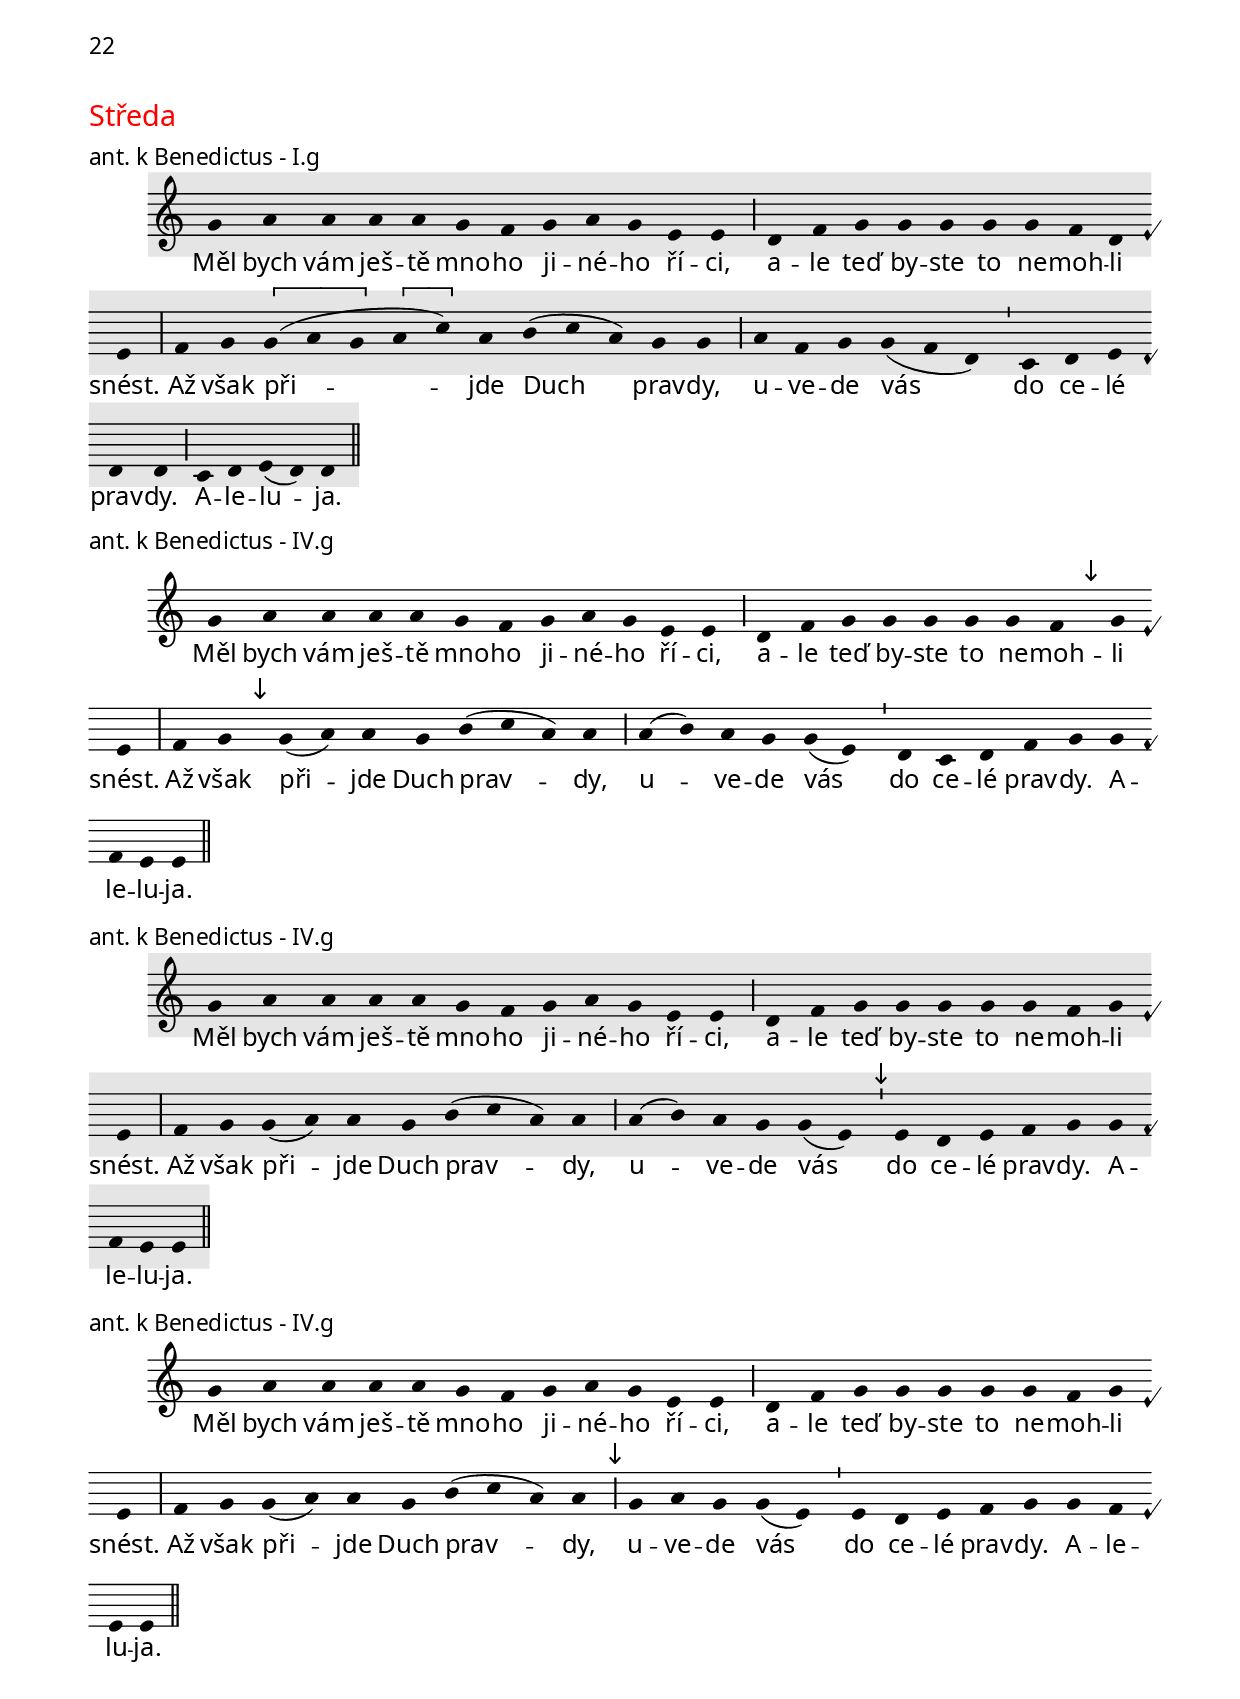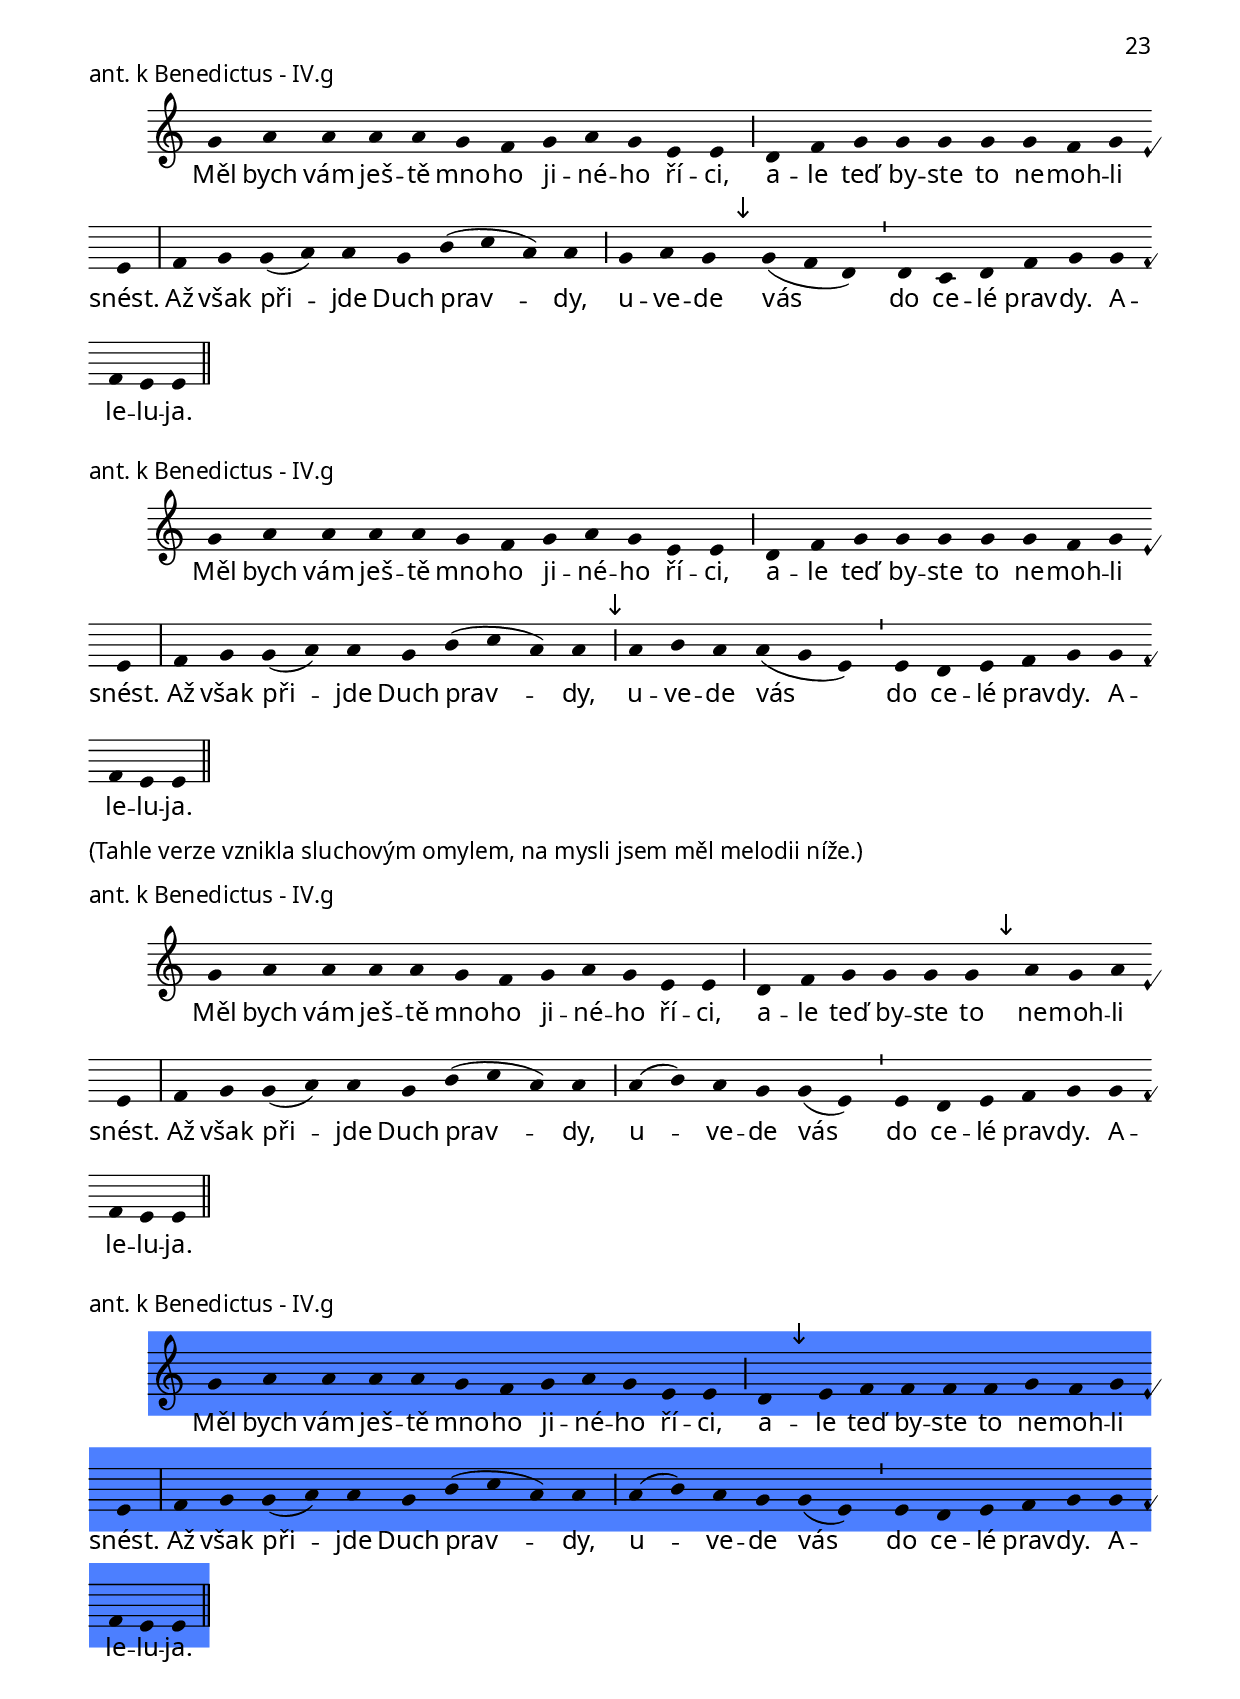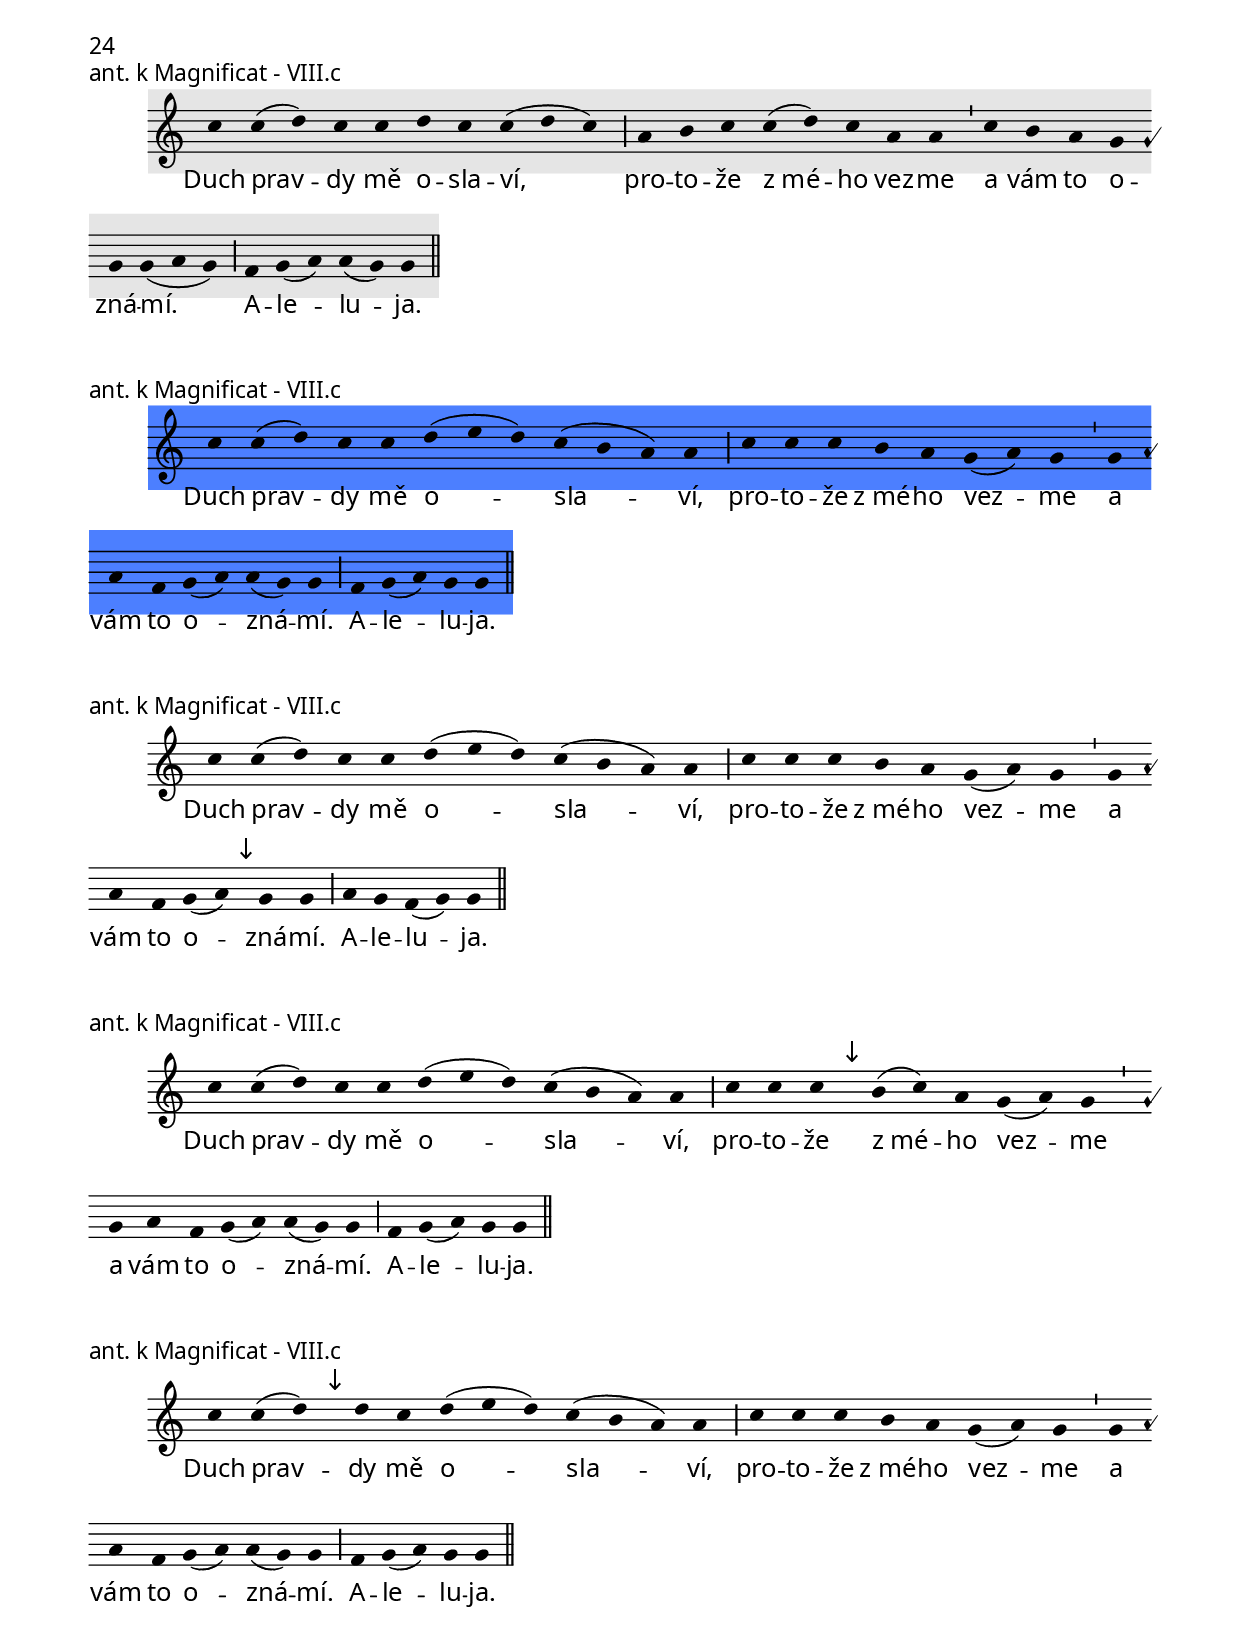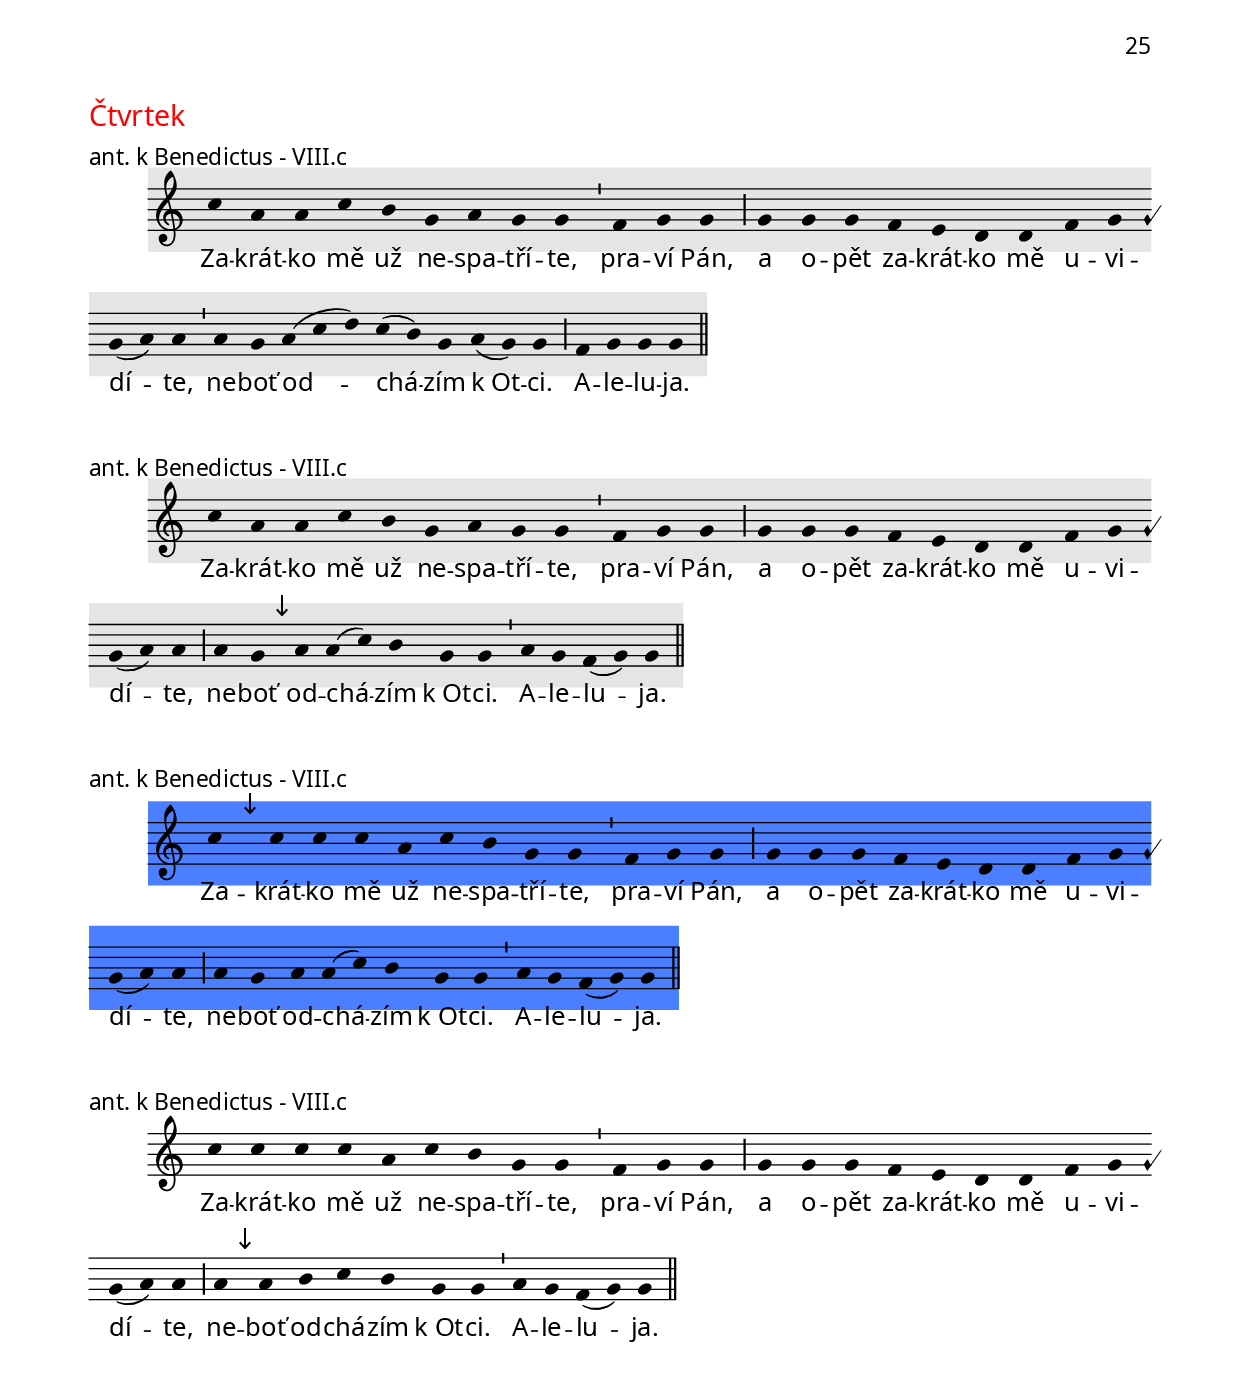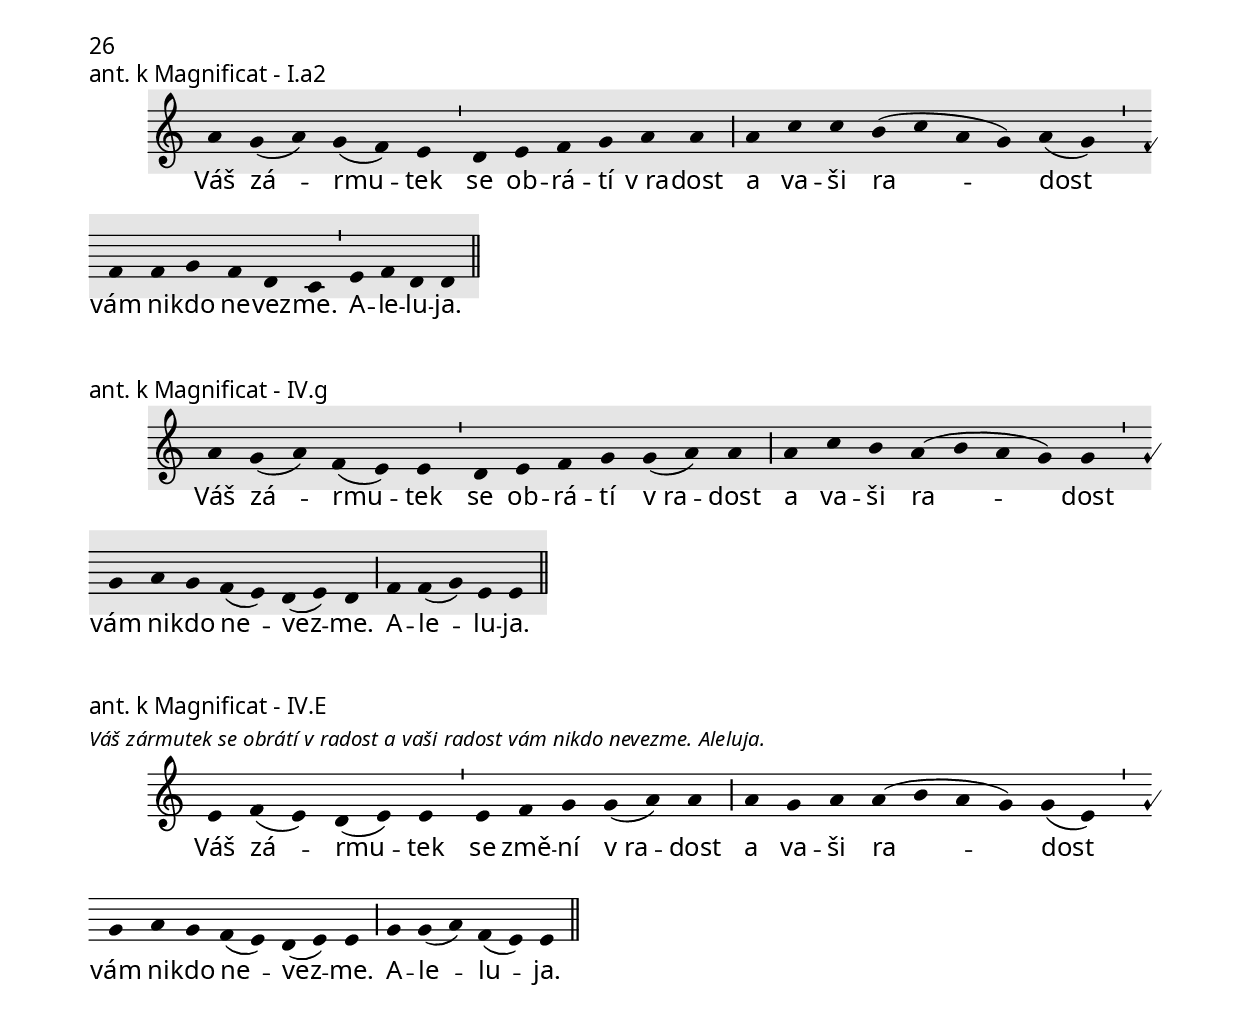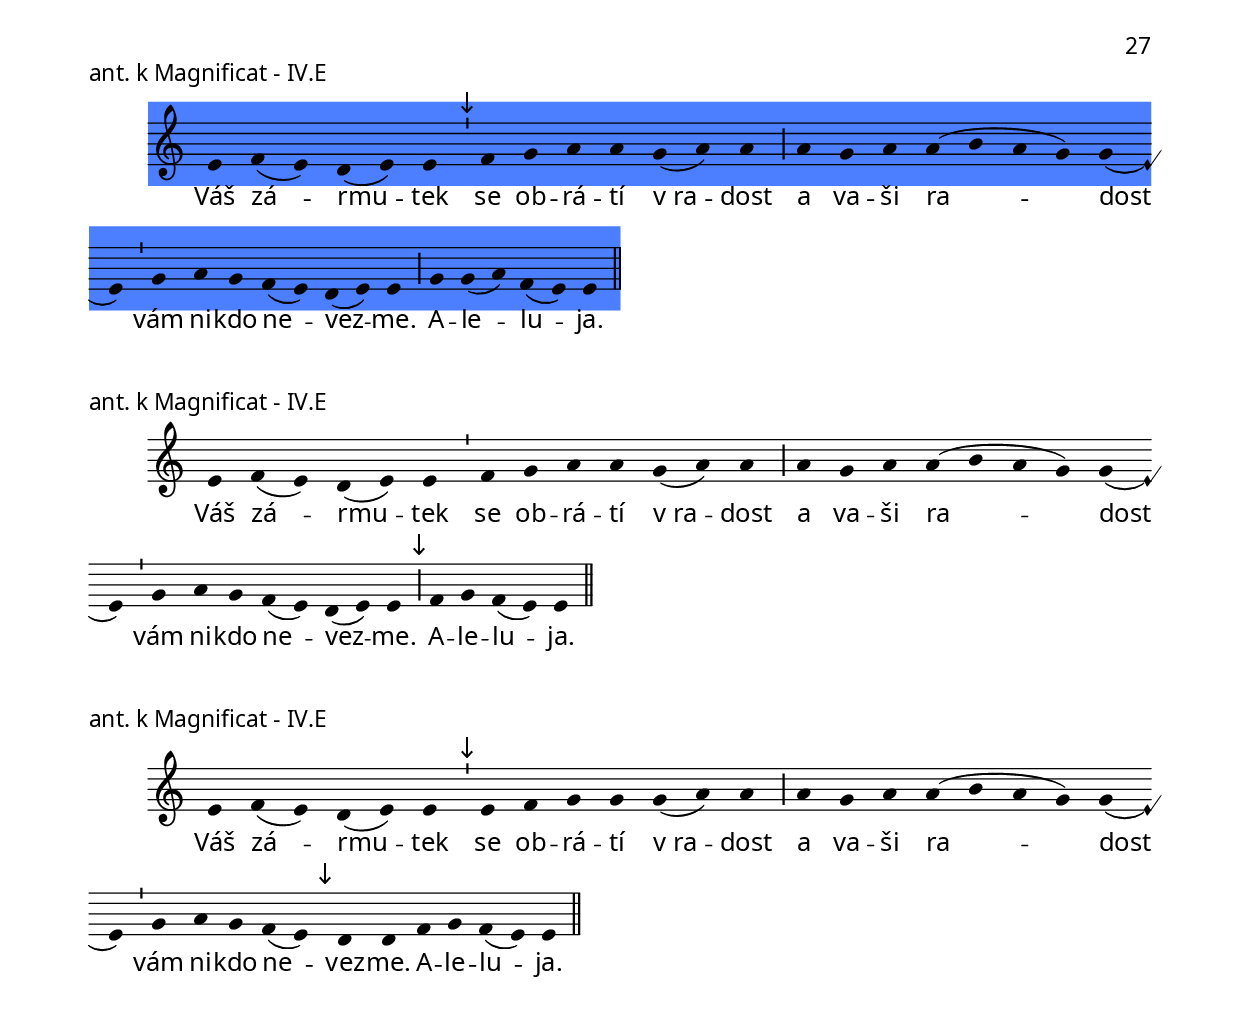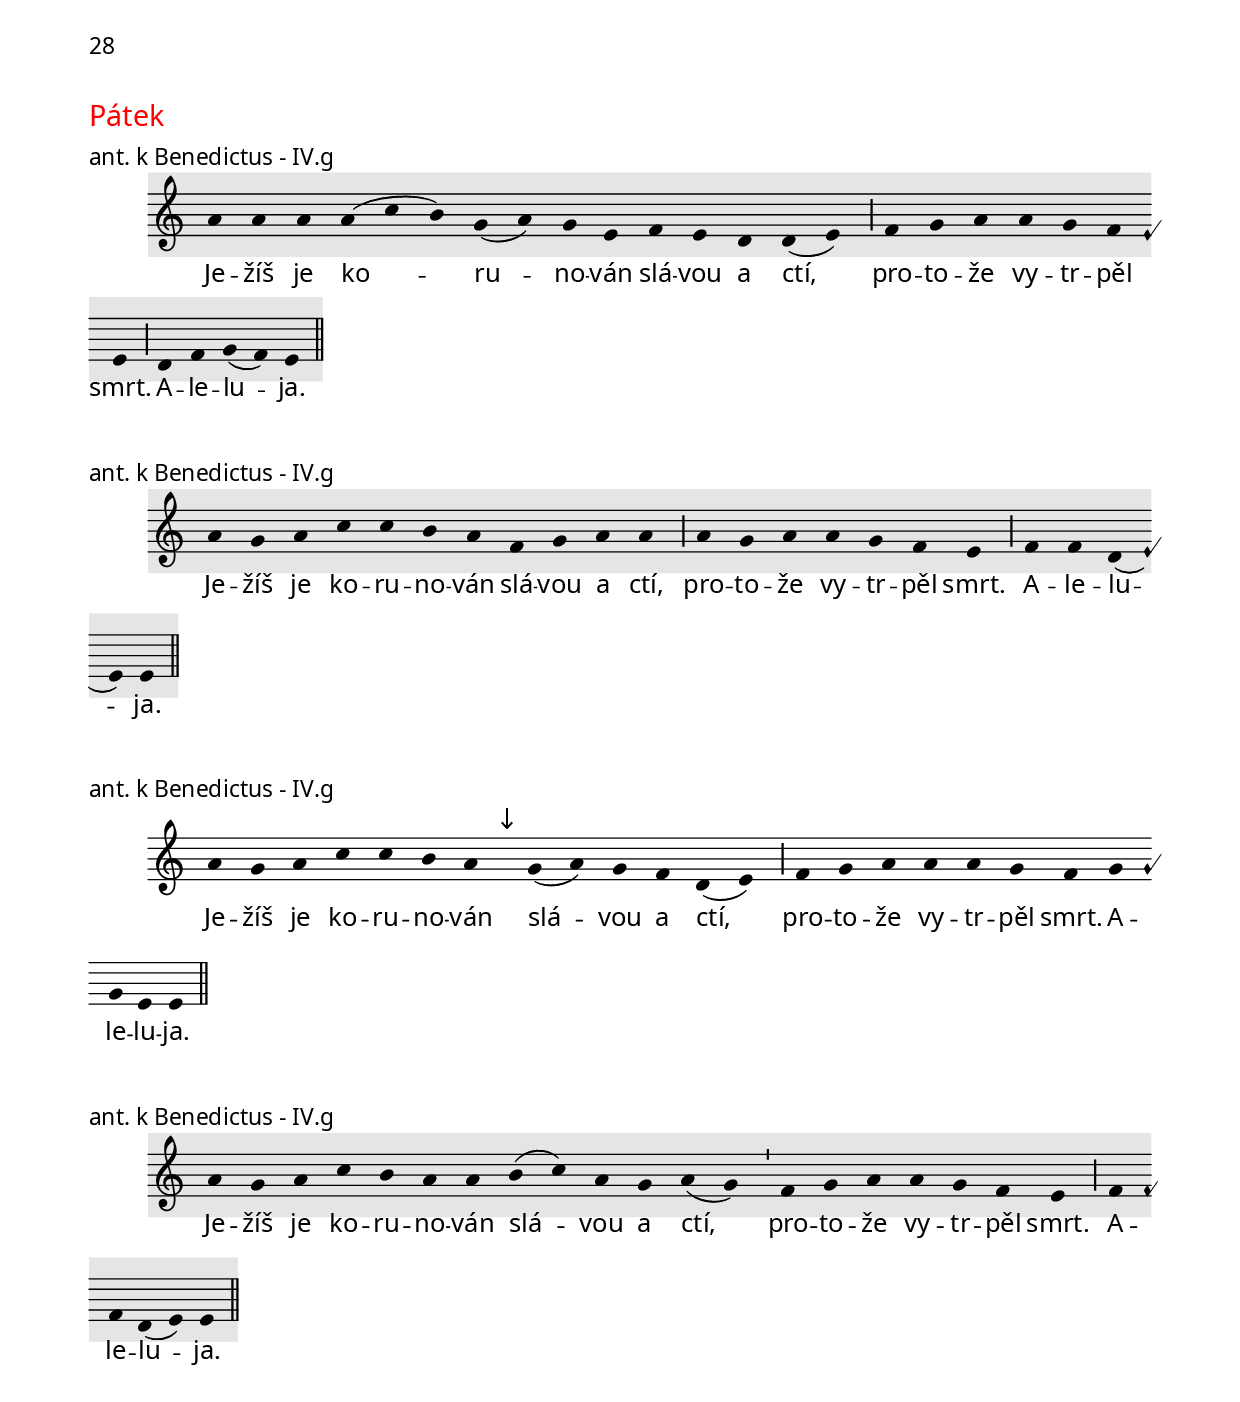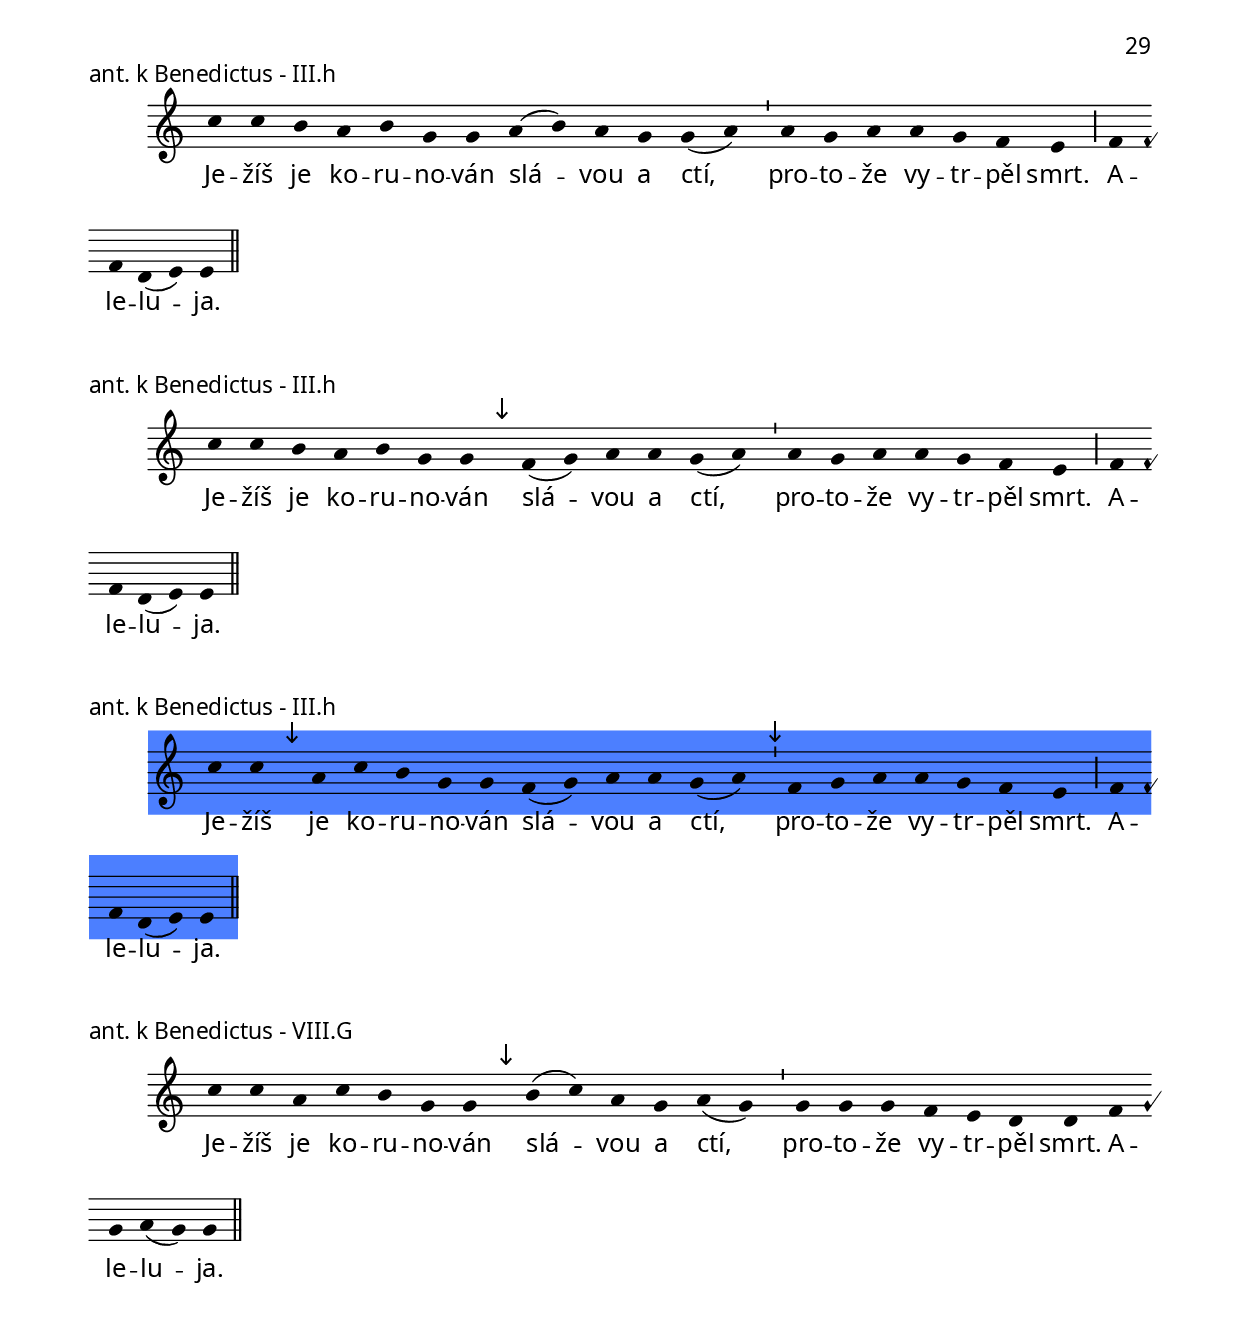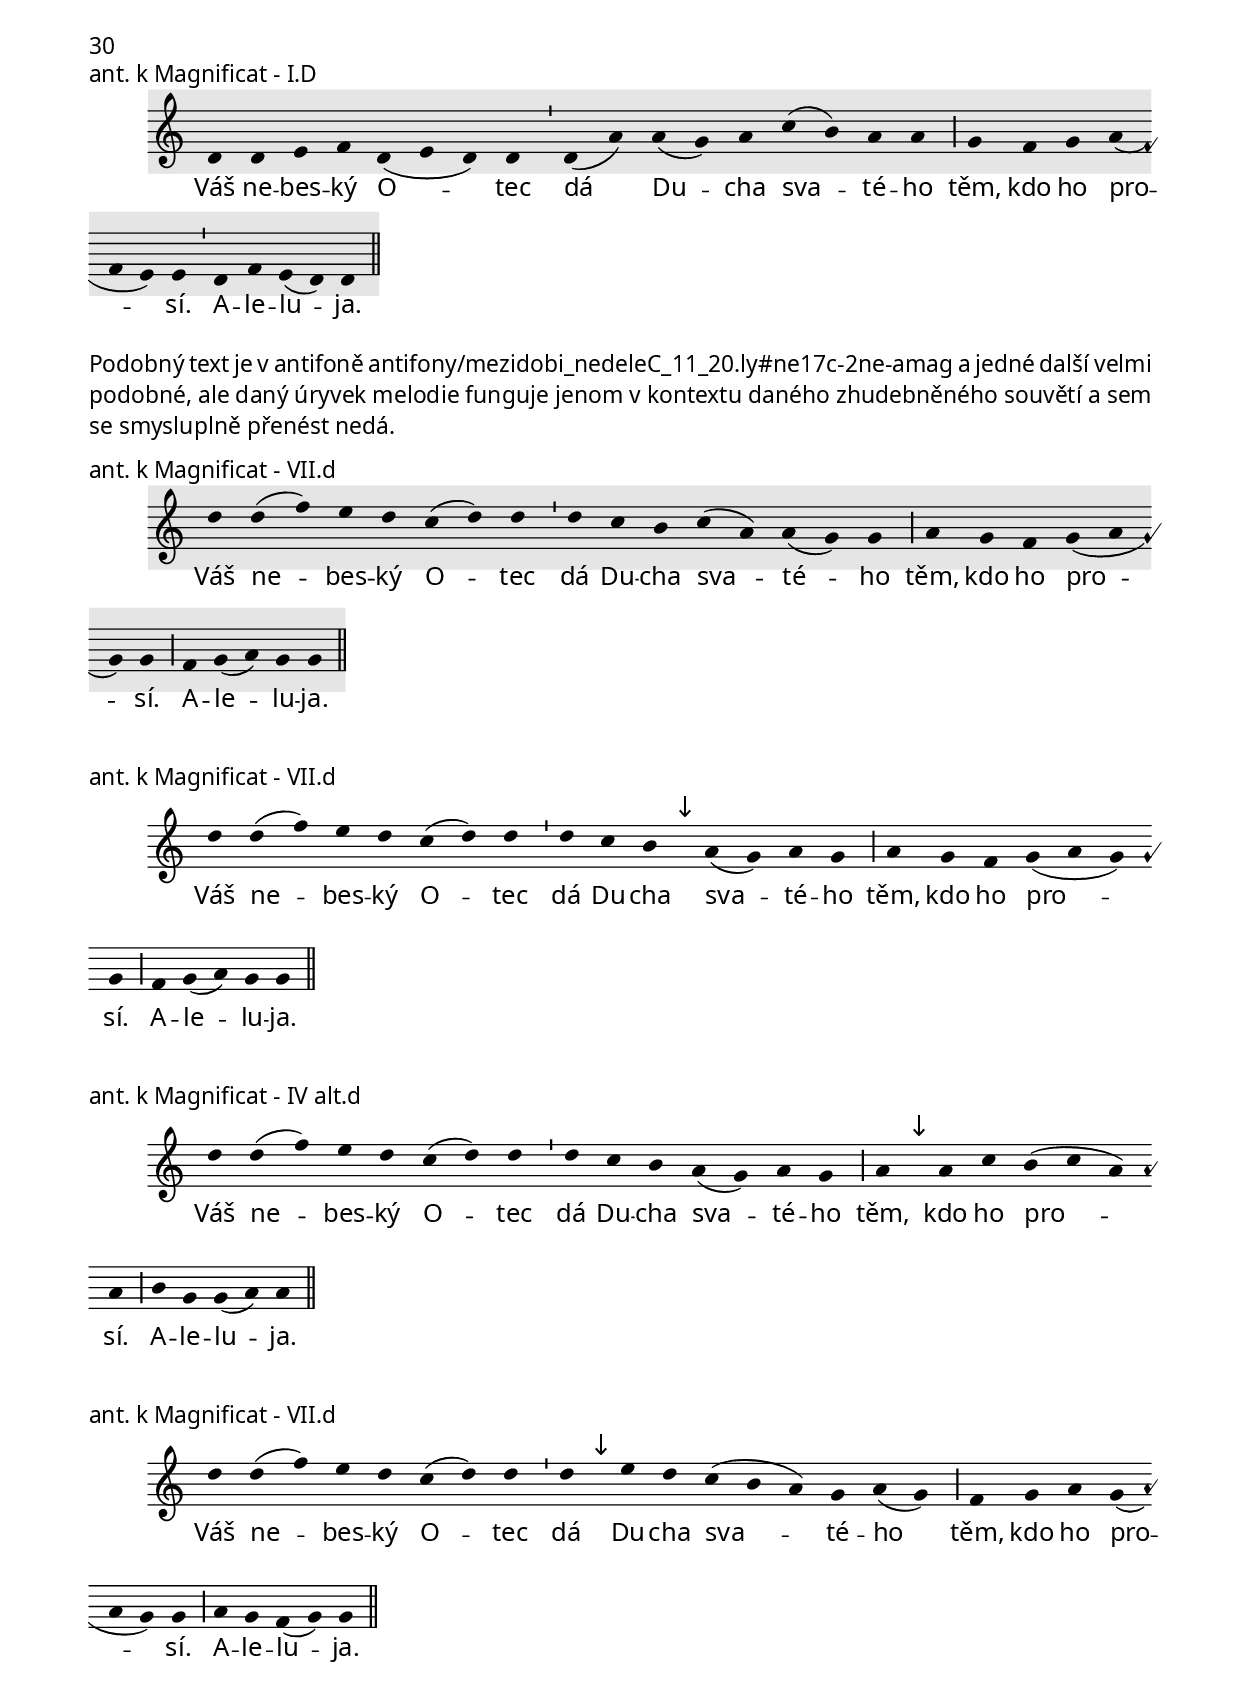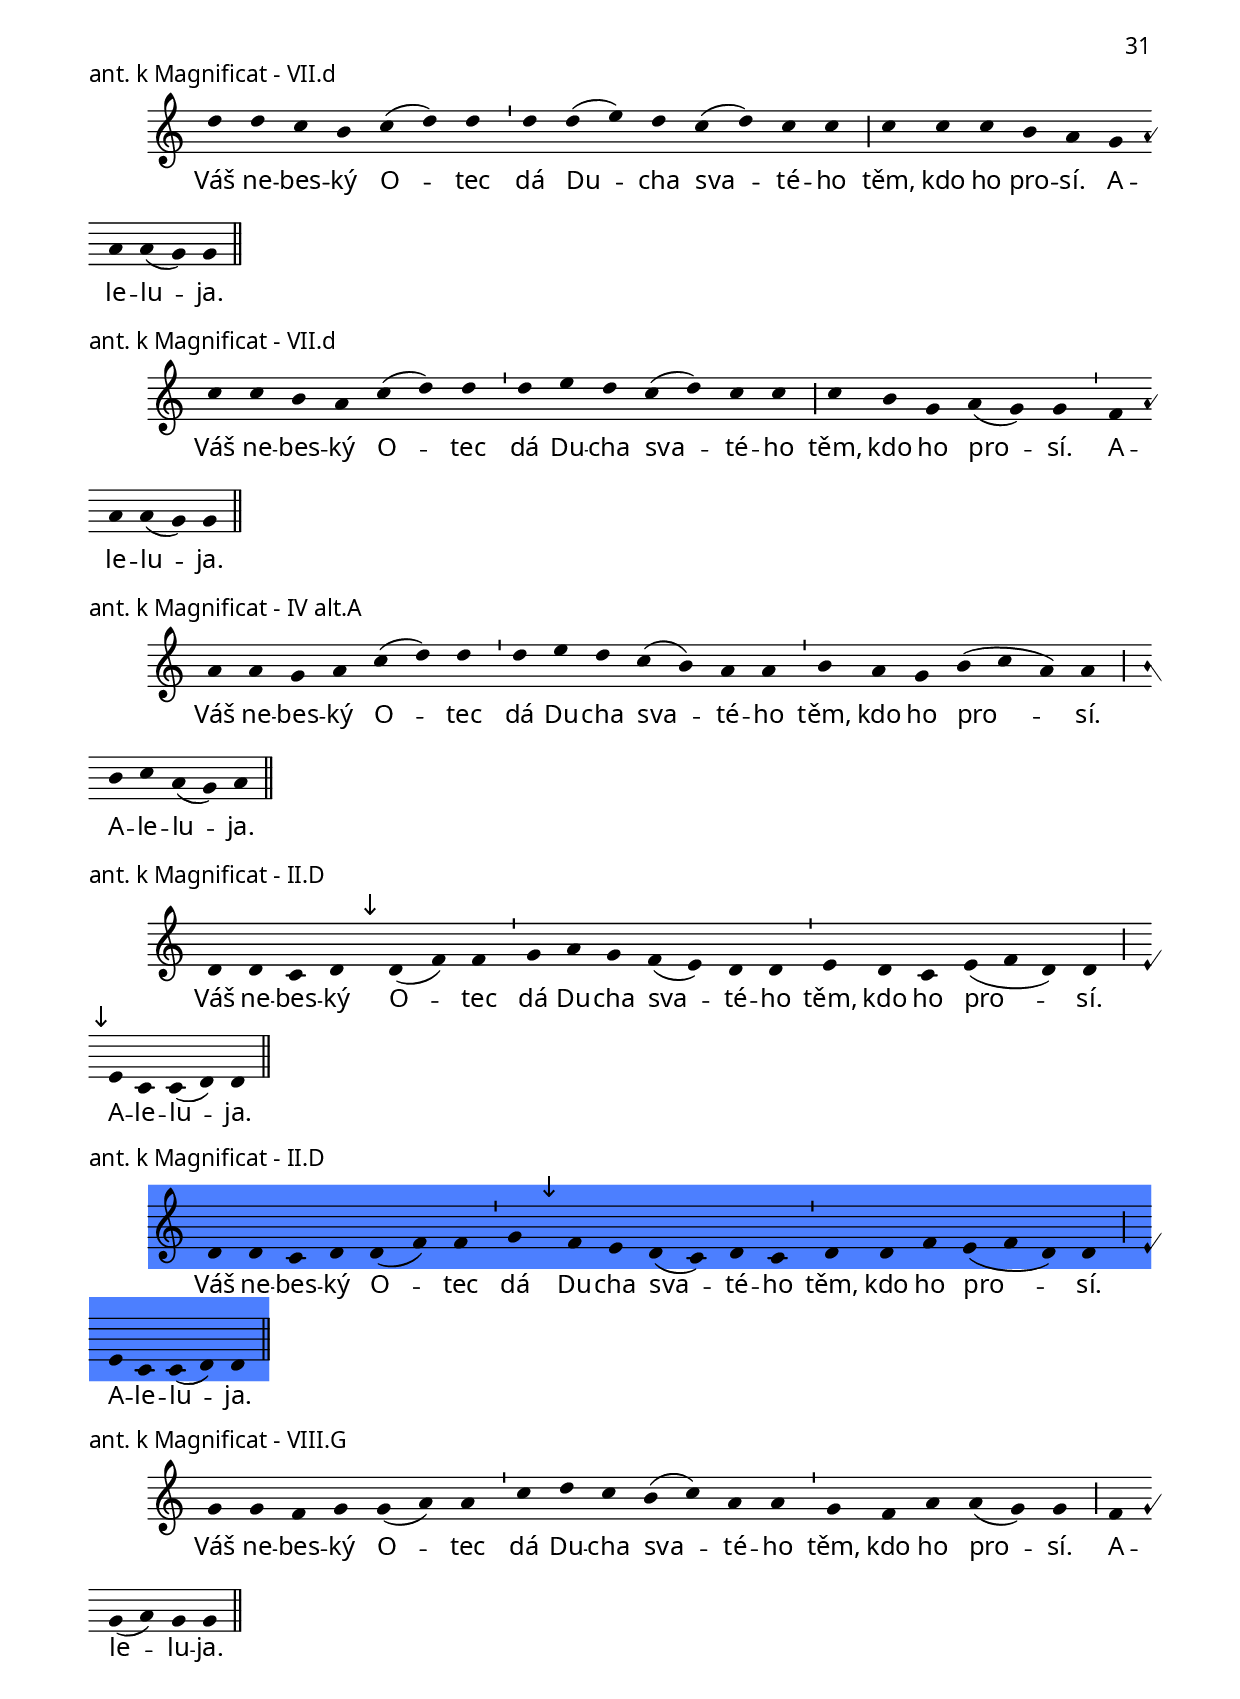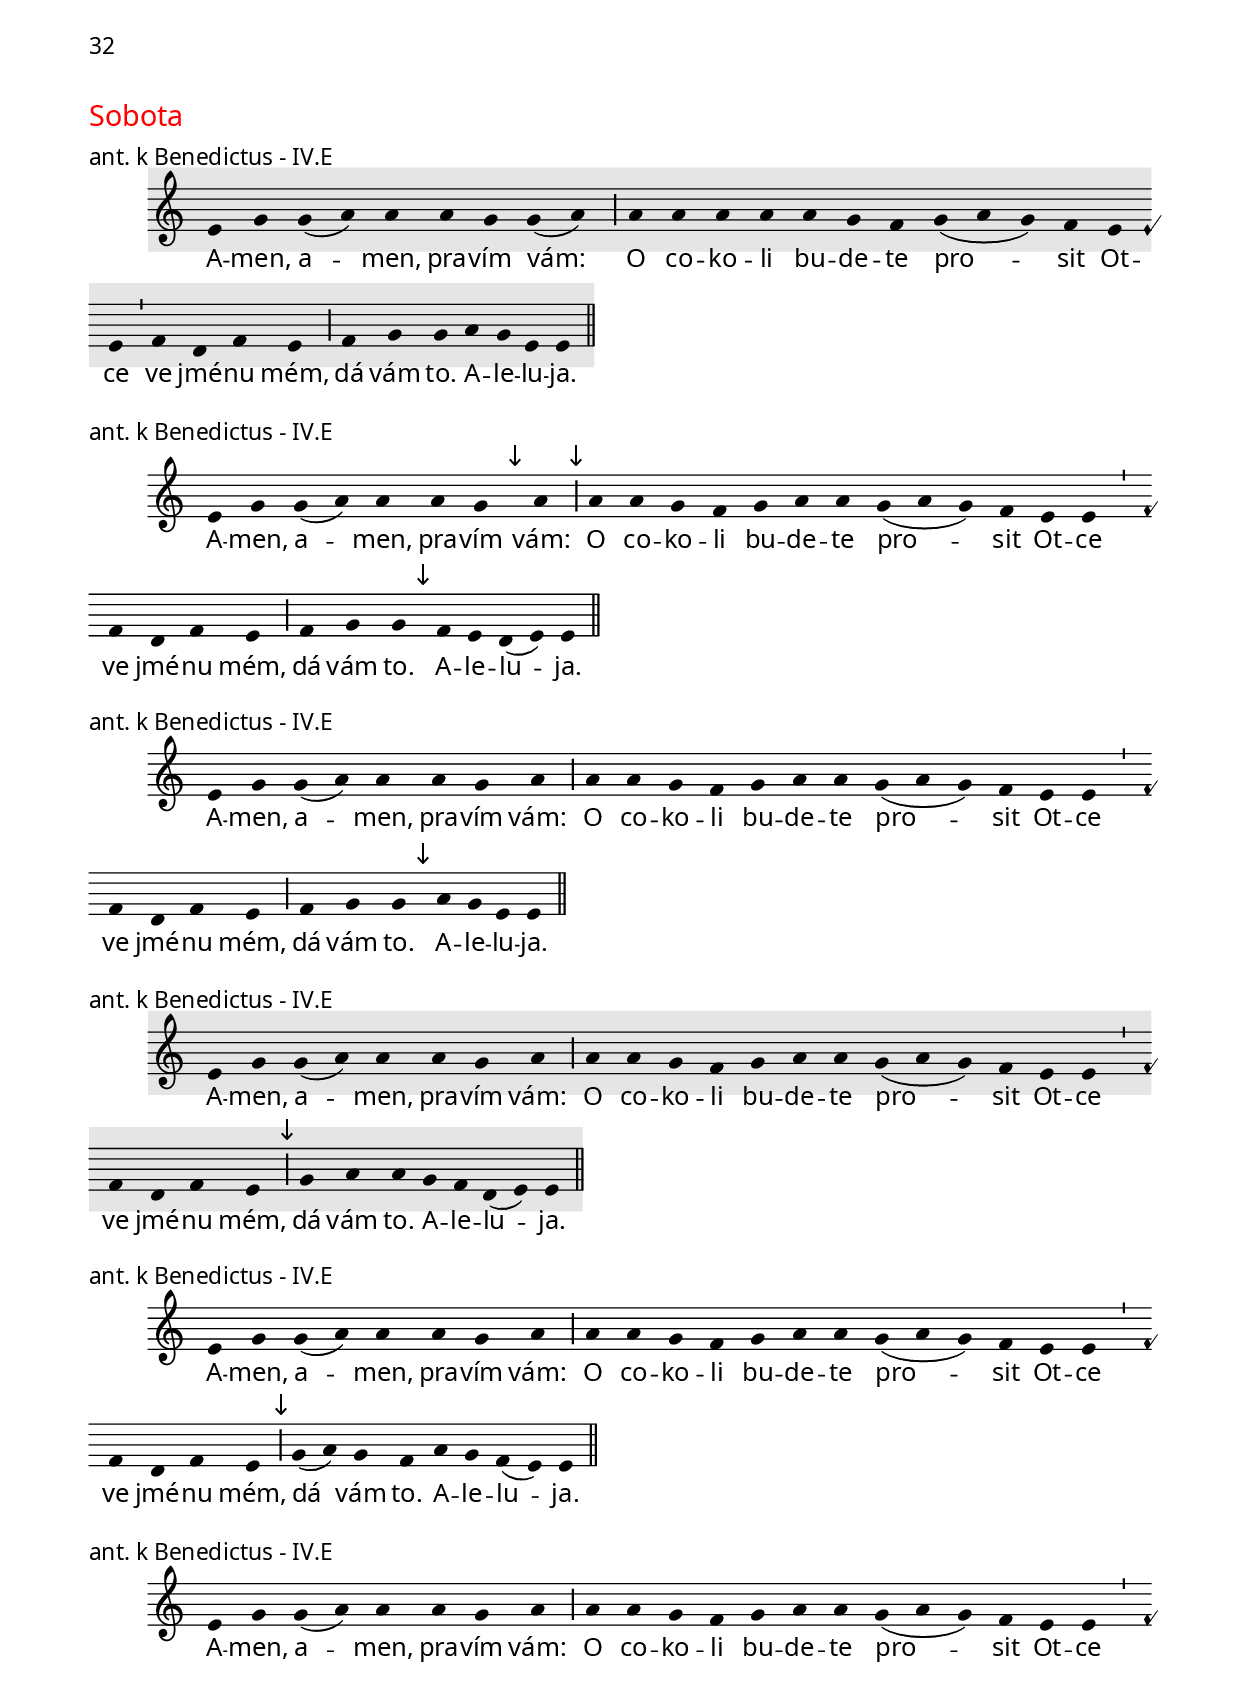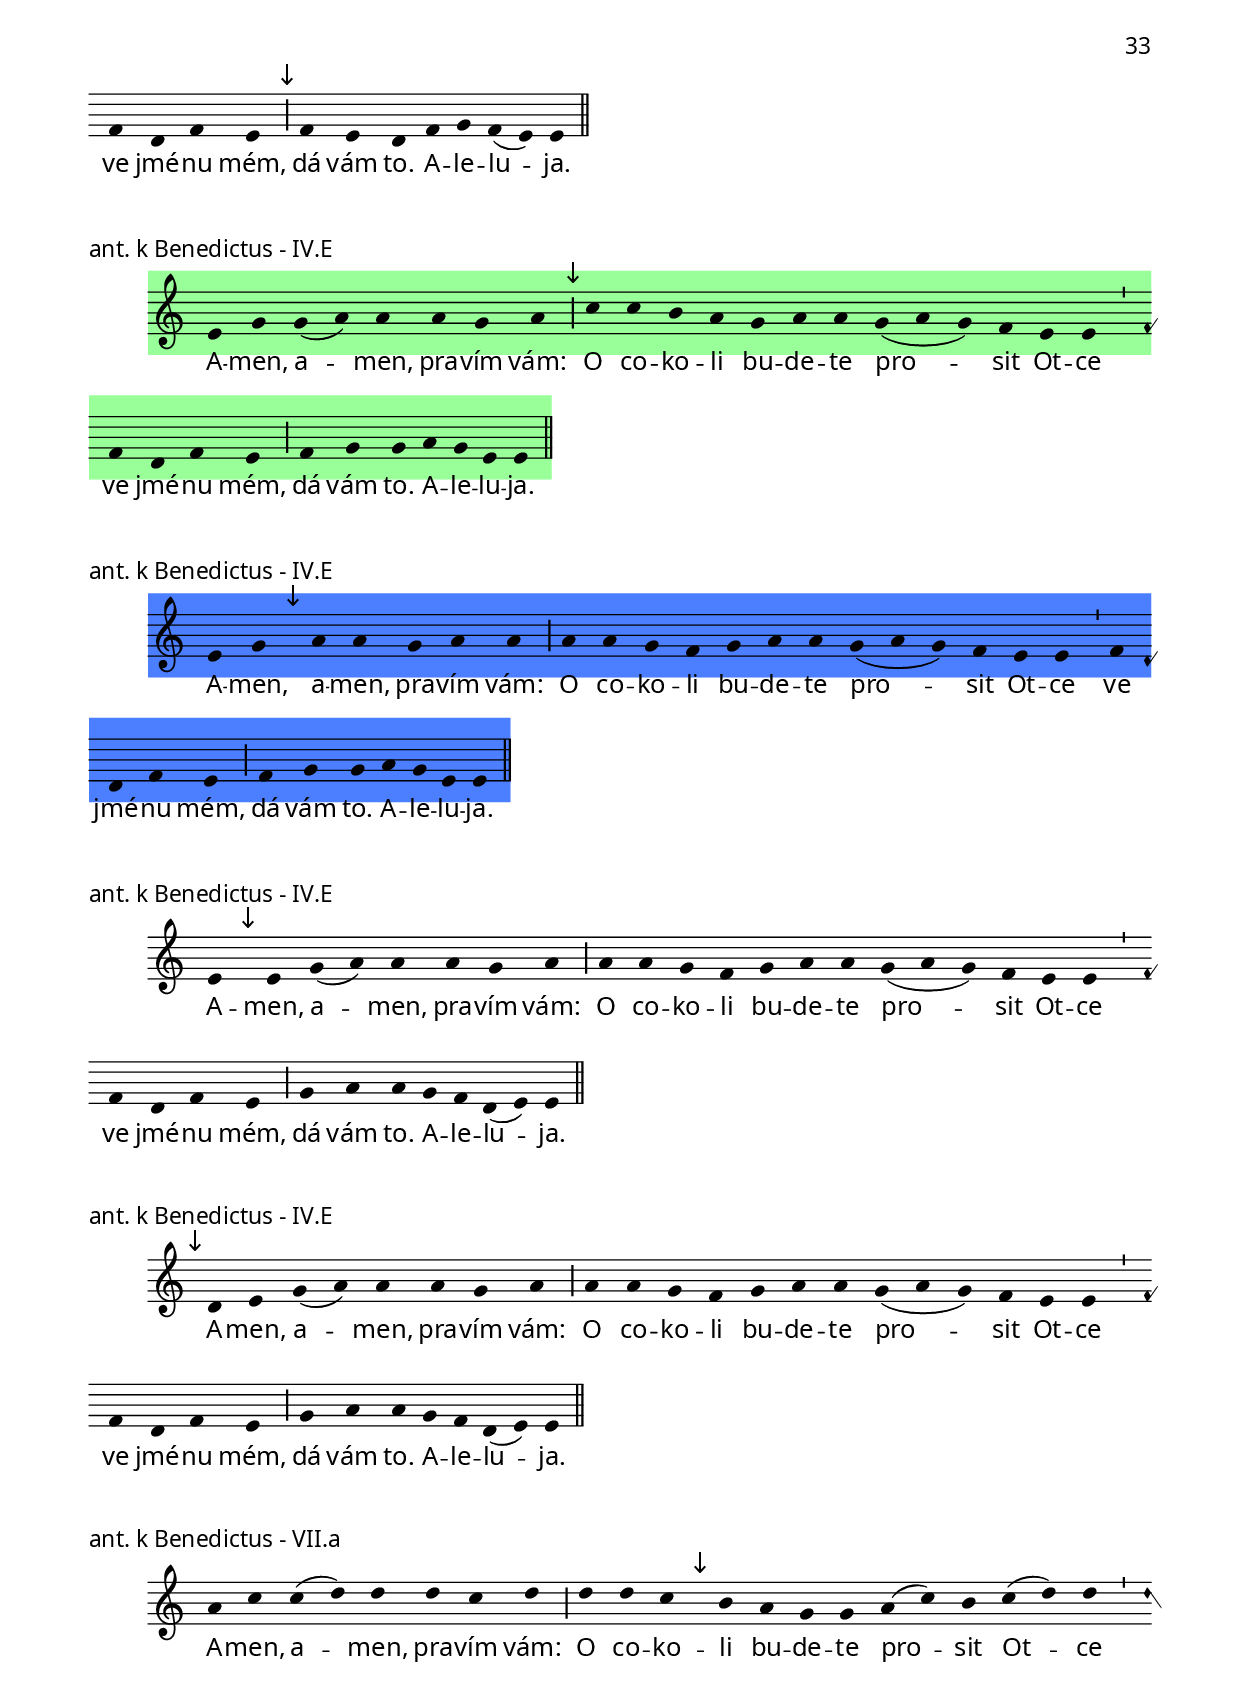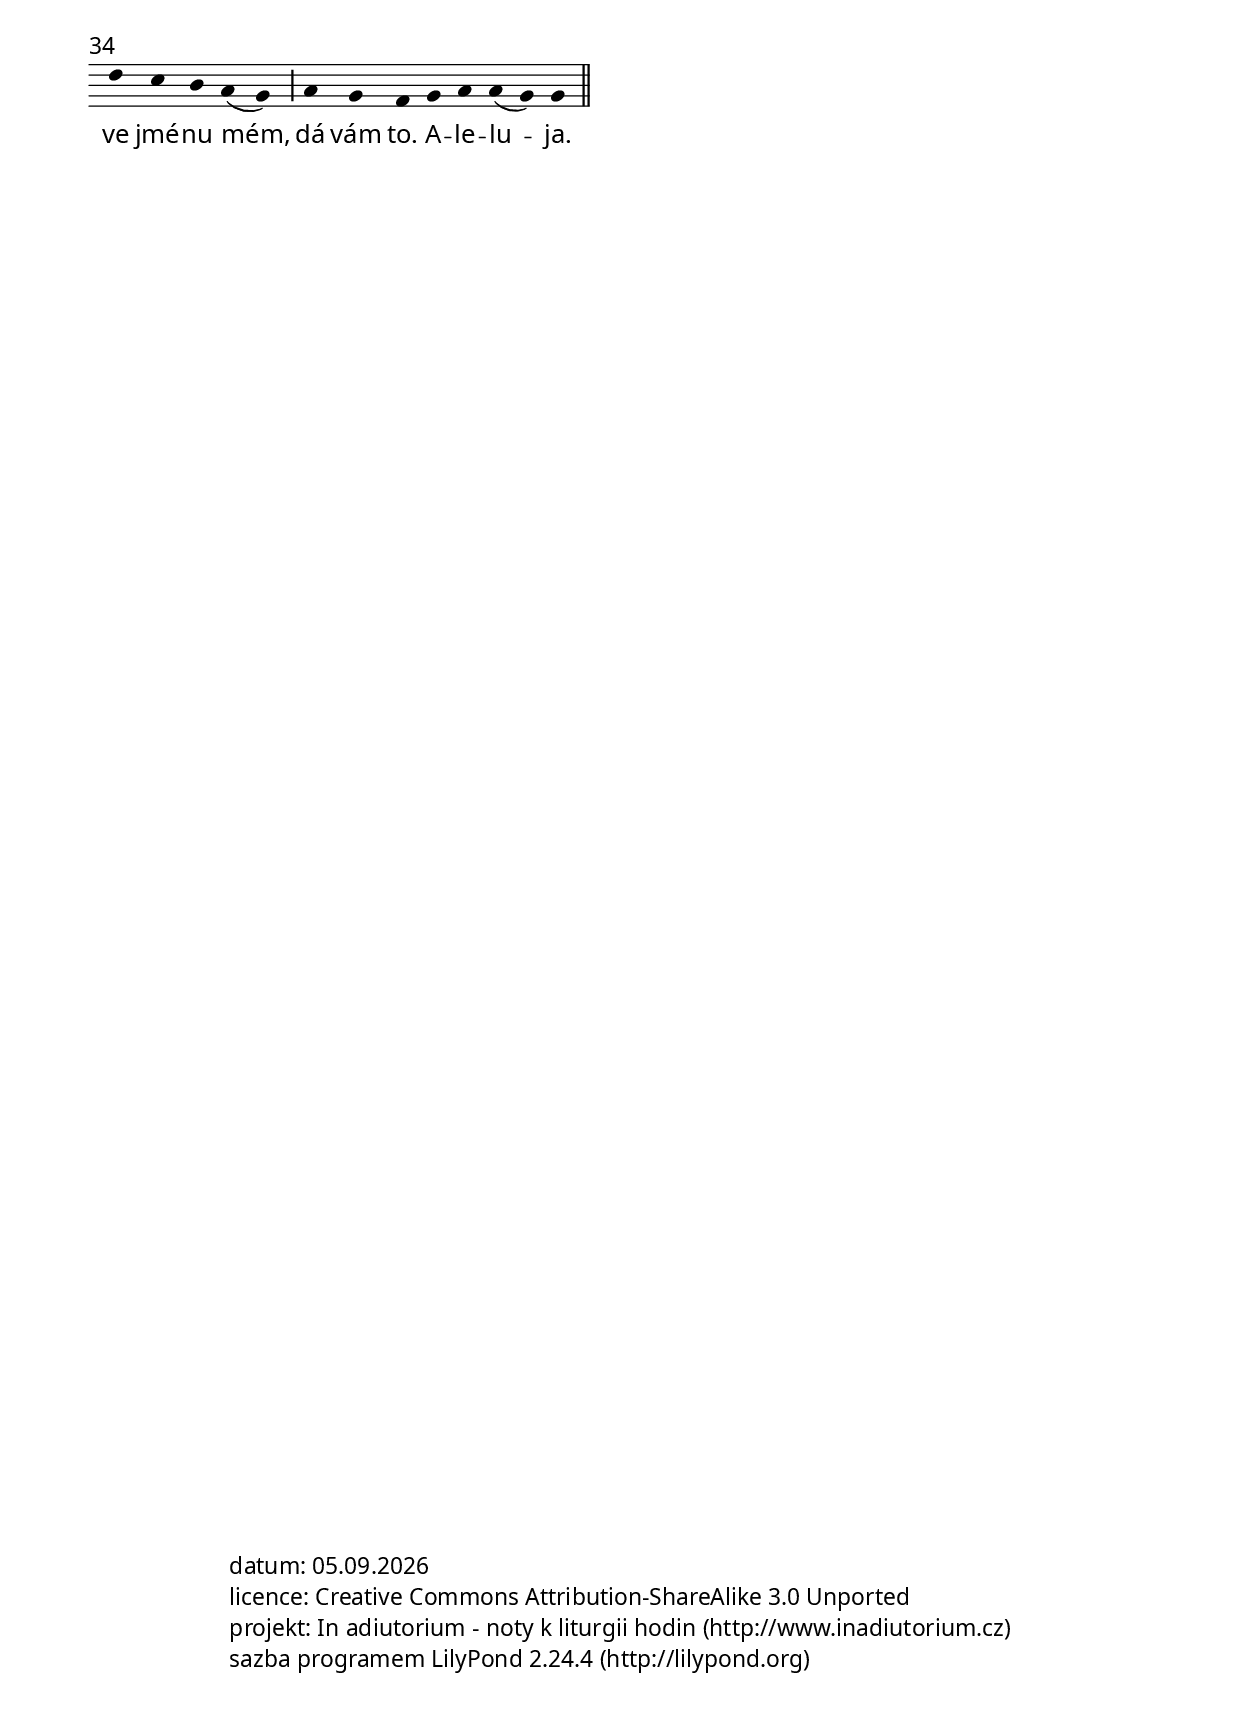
\version "2.12.0"

\include "../spolecne.ly"

\markup {\nadpisDen {6. neděle velikonoční}}

\markup {\nadpisHodinka {"1. nešpory"}}

\score {
  \relative c'' {
    \zvyraznovacSedy
    \choralniRezim
    g4 f( e) e f( e) f f( g) g \barMin
    f( g) a( c) b( a) a \barMin

    g f g g \barFinalis
  }
  \addlyrics {
    Kdo jed -- ná po -- dle prav -- dy,
    jde ke svět -- lu.
    A -- le -- lu -- ja.
  }
  \header {
    quid = "1. ant."
    modus = "VIII"
    differentia = "G"
    psalmus = "Žalm 119-נ"
    fial = "commune/commune_svatymuz.ly#rch-aben1?+aleluja&cast"
    placet = "takhle vytržený úryvek je citelně neúplný, nevyvážený - jinak"
    id = "ne-1ne-a1"
    piece = \markup {\sestavTitulek}
  }
}

\markup\justify{
  Aktualisace ze zdroje; změna zdroje
  (odkaz na kořenovou antifonu místo na kopii).
}

\score {
  \relative c'' {
    \zvyraznovacModry
    \choralniRezim
    g4 g g f g g( a) a \barMin
    c b( c) a a
    b a g g \barFinalis
  }
  \addlyrics {
    Kdo jed -- ná po -- dle prav -- dy,
    jde ke svět -- lu.
    A -- le -- lu -- ja.
  }
  \header {
    quid = "1. ant."
    modus = "VIII"
    differentia = "G"
    psalmus = "Žalm 119-נ"
    fial = "antifony/pust_nedeleB.ly#ivmag2?zacatek=12"
    id = "ne-1ne-a1"
    piece = \markup {\sestavTitulek}
  }
}

\score {
  \relative c'' {
    \choralniRezim
    g4 g g f g g( a) a \barMin
    c b( c) a a
    b a \mark\sipka a( g) g \barFinalis
  }
  \addlyrics {
    Kdo jed -- ná po -- dle prav -- dy,
    jde ke svět -- lu.
    A -- le -- lu -- ja.
  }
  \header {
    quid = "1. ant."
    modus = "VIII"
    differentia = "G"
    psalmus = "Žalm 119-נ"
    fial = "antifony/pust_nedeleB.ly#ivmag2?zacatek=12"
    id = "ne-1ne-a1"
    piece = \markup {\sestavTitulek}
  }
}

\score {
  \relative c'' {
    \choralniRezim
    g4 g g f g g( a) a \barMin
    c b( c) a \mark\sipka g
    f a g g \barFinalis
  }
  \addlyrics {
    Kdo jed -- ná po -- dle prav -- dy,
    jde ke svět -- lu.
    A -- le -- lu -- ja.
  }
  \header {
    quid = "1. ant."
    modus = "VIII"
    differentia = "G"
    psalmus = "Žalm 119-נ"
    fial = "antifony/pust_nedeleB.ly#ivmag2?zacatek=12"
    id = "ne-1ne-a1"
    piece = \markup {\sestavTitulek}
  }
}

\score {
  \relative c'' {
    \choralniRezim
    g4 g g f g g( a) a \barMin
    c b( c) \mark\sipka a( g) g \barMin
    f a g g \barFinalis
  }
  \addlyrics {
    Kdo jed -- ná po -- dle prav -- dy,
    jde ke svět -- lu.
    A -- le -- lu -- ja.
  }
  \header {
    quid = "1. ant."
    modus = "VIII"
    differentia = "G"
    psalmus = "Žalm 119-נ"
    fial = "antifony/pust_nedeleB.ly#ivmag2?cast=1-2"
    id = "ne-1ne-a1"
    piece = \markup {\sestavTitulek}
  }
}

\score {
  \relative c'' {
    \choralniRezim
    g4 g g f g g( a) a \barMin
    c \mark\sipka c( d) c b
    a g a( g) g \barFinalis
  }
  \addlyrics {
    Kdo jed -- ná po -- dle prav -- dy,
    jde ke svět -- lu.
    A -- le -- lu -- ja.
  }
  \header {
    quid = "1. ant."
    modus = "VIII"
    differentia = "G"
    psalmus = "Žalm 119-נ"
    fial = "antifony/pust_nedeleB.ly#ivmag2?zacatek=8"
    id = "ne-1ne-a1"
    piece = \markup {\sestavTitulek}
  }
}

\score {
  \relative c'' {
    \choralniRezim
    g4 g g f g a( c) c \barMaior
    c d( c) b( a) a \barMin
    g f g g \barFinalis
  }
  \addlyrics {
    Kdo jed -- ná po -- dle prav -- dy,
    jde ke svět -- lu.
    A -- le -- lu -- ja.
  }
  \header {
    quid = "1. ant."
    modus = "VIII"
    differentia = "G"
    psalmus = "Žalm 119-נ"
    id = "ne-1ne-a1"
    piece = \markup {\sestavTitulek}
  }
}

\score {
  \relative c'' {
    \choralniRezim
    g4 g g f g a( c) c \barMaior
    c b( c) a a
    b a a( g) g \barFinalis
  }
  \addlyrics {
    Kdo jed -- ná po -- dle prav -- dy,
    jde ke svět -- lu.
    A -- le -- lu -- ja.
  }
  \header {
    quid = "1. ant."
    modus = "VIII"
    differentia = "G"
    psalmus = "Žalm 119-נ"
    id = "ne-1ne-a1"
    piece = \markup {\sestavTitulek}
  }
}

\score {
  \relative c'' {
    \choralniRezim
    g4 g g f g a( c) c \barMaior
    c b( c) a a
    \mark\sipka g f g g \barFinalis
  }
  \addlyrics {
    Kdo jed -- ná po -- dle prav -- dy,
    jde ke svět -- lu.
    A -- le -- lu -- ja.
  }
  \header {
    quid = "1. ant."
    modus = "VIII"
    differentia = "G"
    psalmus = "Žalm 119-נ"
    id = "ne-1ne-a1"
    piece = \markup {\sestavTitulek}
  }
}

\score {
  \relative c'' {
    \choralniRezim
    g4 g g f g a( c) c \barMaior
    c b( c) \mark\sipka a( g) g \barMin
    a g f( g) g \barFinalis
  }
  \addlyrics {
    Kdo jed -- ná po -- dle prav -- dy,
    jde ke svět -- lu.
    A -- le -- lu -- ja.
  }
  \header {
    quid = "1. ant."
    modus = "VIII"
    differentia = "G"
    psalmus = "Žalm 119-נ"
    id = "ne-1ne-a1"
    piece = \markup {\sestavTitulek}
  }
}

\score {
  \relative c'' {
    \choralniRezim
    g4 g g f g a( c) c \barMaior
    c \mark\sipka b( c a) a( g) g \barMin
    f a g g \barFinalis
  }
  \addlyrics {
    Kdo jed -- ná po -- dle prav -- dy,
    jde ke svět -- lu.
    A -- le -- lu -- ja.
  }
  \header {
    quid = "1. ant."
    modus = "VIII"
    differentia = "G"
    psalmus = "Žalm 119-נ"
    id = "ne-1ne-a1"
    piece = \markup {\sestavTitulek}
  }
}

\score {
  \relative c'' {
    \choralniRezim
    g4 g g f g a( c) c \barMaior
    c \mark\sipka b( a) g g
    f a g g \barFinalis
  }
  \addlyrics {
    Kdo jed -- ná po -- dle prav -- dy,
    jde ke svět -- lu.
    A -- le -- lu -- ja.
  }
  \header {
    quid = "1. ant."
    modus = "VIII"
    differentia = "G"
    psalmus = "Žalm 119-נ"
    id = "ne-1ne-a1"
    piece = \markup {\sestavTitulek}
  }
}

\score {
  \relative c'' {
    \choralniRezim
    g4 g g f e f( g) g \barMaior
    a b( c) a a
    b a g g \barFinalis
  }
  \addlyrics {
    Kdo jed -- ná po -- dle prav -- dy,
    jde ke svět -- lu.
    A -- le -- lu -- ja.
  }
  \header {
    quid = "1. ant."
    modus = "VIII"
    differentia = "G"
    psalmus = "Žalm 119-נ"
    id = "ne-1ne-a1"
    piece = \markup {\sestavTitulek}
  }
}

\score {
  \relative c'' {
    \choralniRezim
    a4 g f g a g( a) a \barMaior
    c b( c) a a
    g f g g \barFinalis
  }
  \addlyrics {
    Kdo jed -- ná po -- dle prav -- dy,
    jde ke svět -- lu.
    A -- le -- lu -- ja.
  }
  \header {
    quid = "1. ant."
    modus = "VIII"
    differentia = "G"
    psalmus = "Žalm 119-נ"
    id = "ne-1ne-a1"
    piece = \markup {\sestavTitulek}
  }
}

\score {
  \relative c'' {
    \choralniRezim
    \mark\sipka g4 g g g( a) f f( g) g \barMaior
    c b( c) a a
    g f g g \barFinalis
  }
  \addlyrics {
    Kdo jed -- ná po -- dle prav -- dy,
    jde ke svět -- lu.
    A -- le -- lu -- ja.
  }
  \header {
    quid = "1. ant."
    modus = "VIII"
    differentia = "G"
    psalmus = "Žalm 119-נ"
    id = "ne-1ne-a1"
    piece = \markup {\sestavTitulek}
  }
}

\score {
  \relative c'' {
    \choralniRezim
    c4 d c d c b( c a g) g \barMaior
    a f( a) c c
    b a g g \barFinalis
  }
  \addlyrics {
    Kdo jed -- ná po -- dle prav -- dy,
    jde ke svět -- lu.
    A -- le -- lu -- ja.
  }
  \header {
    quid = "1. ant."
    modus = "VIII"
    differentia = "c"
    psalmus = "Žalm 119-נ"
    id = "ne-1ne-a1"
    piece = \markup {\sestavTitulek}
  }
}

\score {
  \relative c'' {
    \choralniRezim
    c4 c c d c b( c a) a \barMaior
    c b( a) g g
    f a g g \barFinalis
  }
  \addlyrics {
    Kdo jed -- ná po -- dle prav -- dy,
    jde ke svět -- lu.
    A -- le -- lu -- ja.
  }
  \header {
    quid = "1. ant."
    modus = "VIII"
    differentia = "c"
    psalmus = "Žalm 119-נ"
    id = "ne-1ne-a1"
    piece = \markup {\sestavTitulek}
  }
}

\score {
  \relative c'' {
    \choralniRezim
    \mark\sipka c4 d e d c b( c a) a \barMaior
    c b( a) g g
    f a g g \barFinalis
  }
  \addlyrics {
    Kdo jed -- ná po -- dle prav -- dy,
    jde ke svět -- lu.
    A -- le -- lu -- ja.
  }
  \header {
    quid = "1. ant."
    modus = "VIII"
    differentia = "c"
    psalmus = "Žalm 119-נ"
    id = "ne-1ne-a1"
    piece = \markup {\sestavTitulek}
  }
}

\score {
  \relative c'' {
    \choralniRezim
    c4 b g b c a( g) f( g) \barMaior
    a b( c) a a
    b a a( g) g \barFinalis
  }
  \addlyrics {
    Kdo jed -- ná po -- dle prav -- dy,
    jde ke svět -- lu.
    A -- le -- lu -- ja.
  }
  \header {
    quid = "1. ant."
    modus = "VIII"
    differentia = "c"
    psalmus = "Žalm 119-נ"
    id = "ne-1ne-a1"
    piece = \markup {\sestavTitulek}
  }
}

\score {
  \relative c' {
    \choralniRezim
    f4 f f g f g( a) a \barMin
    a g( f) d d
    f g g( f) f \barFinalis
  }
  \addlyrics {
    Kdo jed -- ná po -- dle prav -- dy,
    jde ke svět -- lu.
    A -- le -- lu -- ja.
  }
  \header {
    quid = "1. ant."
    modus = "VI"
    differentia = "F"
    psalmus = "Žalm 119-נ"
    id = "ne-1ne-a1"
    piece = \markup {\sestavTitulek}
  }
}

\score {
  \relative c' {
    \choralniRezim
    f4 g a g f g( f) d \barMaior
    f e( d) c c
    e f d d \barFinalis
  }
  \addlyrics {
    Kdo jed -- ná po -- dle prav -- dy,
    jde ke svět -- lu.
    A -- le -- lu -- ja.
  }
  \header {
    quid = "1. ant."
    modus = "I"
    differentia = "f"
    psalmus = "Žalm 119-נ"
    id = "ne-1ne-a1"
    piece = \markup {\sestavTitulek}
  }
}

\score {
  \relative c' {
    \choralniRezim
    f4 g a g f \mark\sipka g( f d) d \barMaior
    f e( d) c c
    e f d d \barFinalis
  }
  \addlyrics {
    Kdo jed -- ná po -- dle prav -- dy,
    jde ke svět -- lu.
    A -- le -- lu -- ja.
  }
  \header {
    quid = "1. ant."
    modus = "I"
    differentia = "f"
    psalmus = "Žalm 119-נ"
    id = "ne-1ne-a1"
    piece = \markup {\sestavTitulek}
  }
}

\score {
  \relative c' {
    \choralniRezim
    f4 g a g f g( f d e) d( c) \barMaior
    c d( f) f f
    e d c( d) d \barFinalis
  }
  \addlyrics {
    Kdo jed -- ná po -- dle prav -- dy,
    jde ke svět -- lu.
    A -- le -- lu -- ja.
  }
  \header {
    quid = "1. ant."
    modus = "I"
    differentia = "f"
    psalmus = "Žalm 119-נ"
    id = "ne-1ne-a1"
    piece = \markup {\sestavTitulek}
  }
}

\score {
  \relative c' {
    \choralniRezim
    f4 g a g f g( f d e) d( c) \barMaior
    c d( f) f f
    \mark\sipka g a g( f) f \barFinalis
  }
  \addlyrics {
    Kdo jed -- ná po -- dle prav -- dy,
    jde ke svět -- lu.
    A -- le -- lu -- ja.
  }
  \header {
    quid = "1. ant."
    modus = "VI"
    differentia = "F"
    psalmus = "Žalm 119-נ"
    id = "ne-1ne-a1"
    piece = \markup {\sestavTitulek}
  }
}

\pageBreak

\score {
  \relative c' {
    \zvyraznovacSedy
    \choralniRezim
    d4. f4 e d c \barMaior
    c bes( c d) f d \barMin
    f g( f) d d \barFinalis
  }
  \addlyrics {
    Pán pře -- mo -- hl smrt
    a vstal z_mrt -- vých.
    A -- le -- lu -- ja.
  }
  \header {
    quid = "2. ant."
    modus = "II"
    differentia = "D"
    psalmus = "Žalm 16"
    id = "ne-1ne-a2"
    piece = \markup {\sestavTitulek}
  }
}

\score {
  \relative c' {
    \choralniRezim
    d4. f4 e d c \barMaior
    c bes( c d) f d
    f g( f) d d \barFinalis
  }
  \addlyrics {
    Pán pře -- mo -- hl smrt
    a vstal z_mrt -- vých.
    A -- le -- lu -- ja.
  }
  \header {
    quid = "2. ant."
    modus = "II"
    differentia = "D"
    psalmus = "Žalm 16"
    id = "ne-1ne-a2"
    piece = \markup {\sestavTitulek}
  }
}

\score {
  \relative c' {
    \choralniRezim
    d4. f4 e d c \barMaior
    \mark\sipka f f( g f) d d
    e c d d \barFinalis
  }
  \addlyrics {
    Pán pře -- mo -- hl smrt
    a vstal z_mrt -- vých.
    A -- le -- lu -- ja.
  }
  \header {
    quid = "2. ant."
    modus = "II"
    differentia = "D"
    psalmus = "Žalm 16"
    id = "ne-1ne-a2"
    piece = \markup {\sestavTitulek}
  }
}

\score {
  \relative c' {
    \zvyraznovacModry
    \choralniRezim
    d4-- f4 e d c \barMaior
    f f( g f) d d \mark\sipka \barMin
    e c c( d) d \barFinalis
  }
  \addlyrics {
    Pán pře -- mo -- hl smrt
    a vstal z_mrt -- vých.
    A -- le -- lu -- ja.
  }
  \header {
    quid = "2. ant."
    modus = "II"
    differentia = "D"
    psalmus = "Žalm 16"
    id = "ne-1ne-a2"
    piece = \markup {\sestavTitulek}
  }
}

\score {
  \relative c' {
    \zvyraznovacSedy
    \choralniRezim
    d4-- f4 e d c \barMaior
    d c( d f) g f
    e c( f) d d \barFinalis
  }
  \addlyrics {
    Pán pře -- mo -- hl smrt
    a vstal z_mrt -- vých.
    A -- le -- lu -- ja.
  }
  \header {
    quid = "2. ant."
    modus = "II"
    differentia = "D"
    psalmus = "Žalm 16"
    id = "ne-1ne-a2"
    piece = \markup {\sestavTitulek}
  }
}

\score {
  \relative c' {
    \zvyraznovacSedy
    \choralniRezim
    d4-- f4 e d c \barMaior
    d \mark\sipka d( e f) d( c) c
    a c d d \barFinalis
  }
  \addlyrics {
    Pán pře -- mo -- hl smrt
    a vstal z_mrt -- vých.
    A -- le -- lu -- ja.
  }
  \header {
    quid = "2. ant."
    modus = "II"
    differentia = "D"
    psalmus = "Žalm 16"
    id = "ne-1ne-a2"
    piece = \markup {\sestavTitulek}
  }
}

\score {
  \relative c' {
    \choralniRezim
    f4 g( a g) f( e) d c \barMaior
    d c( bes) c( d) d
    f g( f) d d \barFinalis
  }
  \addlyrics {
    Pán pře -- mo -- hl smrt
    a vstal z_mrt -- vých.
    A -- le -- lu -- ja.
  }
  \header {
    quid = "2. ant."
    modus = "II"
    differentia = "D"
    psalmus = "Žalm 16"
    id = "ne-1ne-a2"
    piece = \markup {\sestavTitulek}
  }
}

\pageBreak

\score {
  \relative c'' {
    \zvyraznovacSedy
    \choralniRezim
    d4 d d d c( b a) g( a) \barMin c( b) c c( a) a \barMaior
    c c d( e d) c( d c) \barMin b( c) a g g \barMaior
    f g( a) a( g) g \barFinalis
  }
  \addlyrics {
    Kris -- tus mu -- sel pro -- jít bra -- nou smr -- ti,
    a tak ve -- jít do své slá -- vy.
    A -- le -- lu -- ja.
  }
  \header {
    quid = "3. ant."
    modus = "VII"
    differentia = "d"
    psalmus = "Flp 2"
    fial = "antifony/velikonoce_tyden4.ly#ne-1ne-a3"
    id = "ne-1ne-a3"
    piece = \markup {\sestavTitulek}
  }
}

\markup\aktualisace

\score {
  \relative c'' {
    \zvyraznovacSedy
    \choralniRezim
    a4 a a a g( a) a \barMin c b g( a) a \barMaior
    a a g( f e) d f g e e \barMaior
    f f d( e) e \barFinalis
  }
  \addlyrics {
    Kris -- tus mu -- sel pro -- jít bra -- nou smr -- ti,
    a tak ve -- jít do své slá -- vy.
    A -- le -- lu -- ja.
  }
  \header {
    quid = "3. ant."
    modus = "IV"
    differentia = "g"
    psalmus = "Flp 2"
    fial = "antifony/velikonoce_tyden4.ly#ne-1ne-a3"
    id = "ne-1ne-a3"
    piece = \markup {\sestavTitulek}
  }
}

\markup\aktualisace

\score {
  \relative c'' {
    \zvyraznovacModry
    \choralniRezim
    a4 g f g g( a) a \barMin c b g( a) a \barMaior
    a a g( f e) d f g e e \barMaior
    f f d( e) e \barFinalis
  }
  \addlyrics {
    Kris -- tus mu -- sel pro -- jít bra -- nou smr -- ti,
    a tak ve -- jít do své slá -- vy.
    A -- le -- lu -- ja.
  }
  \header {
    quid = "3. ant."
    modus = "IV"
    differentia = "g"
    psalmus = "Flp 2"
    fial = "antifony/velikonoce_tyden4.ly#ne-1ne-a3"
    id = "ne-1ne-a3"
    piece = \markup {\sestavTitulek}
  }
}

\pageBreak

\markup {\nadpisHodinka {"modlitba se čtením"}}

  \markup\italic{
    Antifony z 3. neděle velikonoční,
    str. \concat{ \page-ref #'velikonoceNedeleIIIcteni "0" "?" . } }

\markup {\nadpisHodinka {"ranní chvály"}}

\score {
  \relative c'' {
    \zvyraznovacSedy
    \choralniRezim
    c4 a b g \barMin
    f g a a a b( a) a( g) g \barMaior
    f g g g \barFinalis
  }
  \addlyrics {
    To -- to je den,
    kte -- rý u -- či -- nil Hos -- po -- din.
    A -- le -- lu -- ja.
  }
  \header {
    quid = "1. ant."
    modus = "VIII"
    differentia = "c"
    psalmus = "Žalm 118"
    placet = "žalm 118 se v liturgii zpívá jako _ten_ velikonoční žalm;
    antifona k němu, vzatá z něj, vlastně část _té_ velikonoční antifony
    zpívané pořád dokola ve velikonočním oktávu, by měla být podle možností
    radostnější. Tahle je taková neurážející, vkusná, ale plochá a bezbarvá."
    id = "ne-rch-a1"
    piece = \markup {\sestavTitulek}
  }
}

\score {
  \relative c'' {
    \choralniRezim
    c4 a b g \barMin
    f g a a a \mark\sipka a( c) a a
    g f g g \barFinalis
  }
  \addlyrics {
    To -- to je den,
    kte -- rý u -- či -- nil Hos -- po -- din.
    A -- le -- lu -- ja.
  }
  \header {
    quid = "1. ant."
    modus = "VIII"
    differentia = "c"
    psalmus = "Žalm 118"
    id = "ne-rch-a1"
    piece = \markup {\sestavTitulek}
  }
}

\score {
  \relative c'' {
    \choralniRezim
    c4 d d c \barMin
    a g a c b a c b \barMin
    a f g g \barFinalis
  }
  \addlyrics {
    To -- to je den,
    kte -- rý u -- či -- nil Hos -- po -- din.
    A -- le -- lu -- ja.
  }
  \header {
    quid = "1. ant."
    modus = "VIII"
    differentia = "c"
    psalmus = "Žalm 118"
    id = "ne-rch-a1"
    piece = \markup {\sestavTitulek}
  }
}

\score {
  \relative c'' {
    \choralniRezim
    c4 d d c \barMin
    a g a c b a \mark\sipka a g \barMin
    a f g g \barFinalis
  }
  \addlyrics {
    To -- to je den,
    kte -- rý u -- či -- nil Hos -- po -- din.
    A -- le -- lu -- ja.
  }
  \header {
    quid = "1. ant."
    modus = "VIII"
    differentia = "c"
    psalmus = "Žalm 118"
    id = "ne-rch-a1"
    piece = \markup {\sestavTitulek}
  }
}

\score {
  \relative c'' {
    \choralniRezim
    c4 b c a \barMin
    g f g a a b( c) a a
    g f g g \barFinalis
  }
  \addlyrics {
    To -- to je den,
    kte -- rý u -- či -- nil Hos -- po -- din.
    A -- le -- lu -- ja.
  }
  \header {
    quid = "1. ant."
    modus = "VIII"
    differentia = "c"
    psalmus = "Žalm 118"
    id = "ne-rch-a1"
    piece = \markup {\sestavTitulek}
  }
}

\score {
  \relative c'' {
    \choralniRezim
    g4 a f g \barMin
    a b c c c b a g
    f a g g \barFinalis
  }
  \addlyrics {
    To -- to je den,
    kte -- rý u -- či -- nil Hos -- po -- din.
    A -- le -- lu -- ja.
  }
  \header {
    quid = "1. ant."
    modus = "VIII"
    differentia = "G"
    psalmus = "Žalm 118"
    id = "ne-rch-a1"
    piece = \markup {\sestavTitulek}
  }
}

\score {
  \relative c'' {
    \choralniRezim
    g4 a f g \barMin
    a b c \mark\sipka a a g( a) g f
    g a a( g) g \barFinalis
  }
  \addlyrics {
    To -- to je den,
    kte -- rý u -- či -- nil Hos -- po -- din.
    A -- le -- lu -- ja.
  }
  \header {
    quid = "1. ant."
    modus = "VIII"
    differentia = "G"
    psalmus = "Žalm 118"
    id = "ne-rch-a1"
    piece = \markup {\sestavTitulek}
  }
}

\score {
  \relative c'' {
    \choralniRezim
    c4 c c g \barMin
    f g a g f a g g \barMaior
    f a g g \barFinalis
  }
  \addlyrics {
    To -- to je den,
    kte -- rý u -- či -- nil Hos -- po -- din.
    A -- le -- lu -- ja.
  }
  \header {
    quid = "1. ant."
    modus = "VIII"
    differentia = "c"
    psalmus = "Žalm 118"
    id = "ne-rch-a1"
    piece = \markup {\sestavTitulek}
  }
}

\score {
  \relative c'' {
    \choralniRezim
    g4 b c c \barMin
    d c d e d c b a \barMin
    g f g g \barFinalis
  }
  \addlyrics {
    To -- to je den,
    kte -- rý u -- či -- nil Hos -- po -- din.
    A -- le -- lu -- ja.
  }
  \header {
    quid = "1. ant."
    modus = "VII"
    differentia = "a"
    psalmus = "Žalm 118"
    id = "ne-rch-a1"
    piece = \markup {\sestavTitulek}
  }
}

\score {
  \relative c'' {
    \choralniRezim
    g4 b c c \barMin
    d c d e d c \mark\sipka a a \barMin
    c b a( g) g \barFinalis
  }
  \addlyrics {
    To -- to je den,
    kte -- rý u -- či -- nil Hos -- po -- din.
    A -- le -- lu -- ja.
  }
  \header {
    quid = "1. ant."
    modus = "VII"
    differentia = "a"
    psalmus = "Žalm 118"
    id = "ne-rch-a1"
    piece = \markup {\sestavTitulek}
  }
}

\score {
  \relative c'' {
    \zvyraznovacSedy
    \choralniRezim
    g4 b c c \barMin
    d c d e d \mark\sipka c( b) a a \barMin
    g f f( g) g \barFinalis
  }
  \addlyrics {
    To -- to je den,
    kte -- rý u -- či -- nil Hos -- po -- din.
    A -- le -- lu -- ja.
  }
  \header {
    quid = "1. ant."
    modus = "VII"
    differentia = "a"
    psalmus = "Žalm 118"
    id = "ne-rch-a1"
    piece = \markup {\sestavTitulek}
  }
}

\score {
  \relative c'' {
    \zvyraznovacModry
    \choralniRezim
    g4 b c c \barMin
    d c d e d c( b) a a \barMin
    \mark\sipka c b a( g) g \barFinalis
  }
  \addlyrics {
    To -- to je den,
    kte -- rý u -- či -- nil Hos -- po -- din.
    A -- le -- lu -- ja.
  }
  \header {
    quid = "1. ant."
    modus = "VII"
    differentia = "a"
    psalmus = "Žalm 118"
    id = "ne-rch-a1"
    piece = \markup {\sestavTitulek}
  }
}

\score {
  \relative c'' {
    \zvyraznovacZelenyII
    \choralniRezim
    g4 b c c \barMin
    d c d e d c( b) \mark\sipka a( g) g \barMaior
    a g f( a) g \barFinalis
  }
  \addlyrics {
    To -- to je den,
    kte -- rý u -- či -- nil Hos -- po -- din.
    A -- le -- lu -- ja.
  }
  \header {
    quid = "1. ant."
    modus = "VII"
    differentia = "a"
    psalmus = "Žalm 118"
    id = "ne-rch-a1"
    piece = \markup {\sestavTitulek}
  }
}

\score {
  \relative c'' {
    \choralniRezim
    g4 b c c \barMin
    d c d e \mark\sipka c b( c) a a \barMin
    c b a( g) g \barFinalis
  }
  \addlyrics {
    To -- to je den,
    kte -- rý u -- či -- nil Hos -- po -- din.
    A -- le -- lu -- ja.
  }
  \header {
    quid = "1. ant."
    modus = "VII"
    differentia = "a"
    psalmus = "Žalm 118"
    id = "ne-rch-a1"
    piece = \markup {\sestavTitulek}
  }
}

\score {
  \relative c'' {
    \choralniRezim
    g4 b c c \barMin
    d c \mark\sipka d( e) d c b( c) a( g) g \barMaior
    a g f( a) g \barFinalis
  }
  \addlyrics {
    To -- to je den,
    kte -- rý u -- či -- nil Hos -- po -- din.
    A -- le -- lu -- ja.
  }
  \header {
    quid = "1. ant."
    modus = "VII"
    differentia = "a"
    psalmus = "Žalm 118"
    id = "ne-rch-a1"
    piece = \markup {\sestavTitulek}
  }
}

\score {
  \relative c' {
    \choralniRezim
    e4 g a a \barMin
    a g a b a g( f) e e \barMaior
    f f d( e) e \barFinalis
  }
  \addlyrics {
    To -- to je den,
    kte -- rý u -- či -- nil Hos -- po -- din.
    A -- le -- lu -- ja.
  }
  \header {
    quid = "1. ant."
    modus = "IV"
    differentia = "E"
    psalmus = "Žalm 118"
    id = "ne-rch-a1"
    piece = \markup {\sestavTitulek}
  }
}

\score {
  \relative c'' {
    \choralniRezim
    \mark\sipka c4 b a c \barMin
    d c d e d c b a \barMin
    g f g g \barFinalis
  }
  \addlyrics {
    To -- to je den,
    kte -- rý u -- či -- nil Hos -- po -- din.
    A -- le -- lu -- ja.
  }
  \header {
    quid = "1. ant."
    modus = "VII"
    differentia = "c"
    psalmus = "Žalm 118"
    id = "ne-rch-a1"
    piece = \markup {\sestavTitulek}
  }
}

\score {
  \relative c' {
    \choralniRezim
    f4 g g a \barMin
    g f g a g f( g) g( f) f \barMaior
    g a f f \barFinalis
  }
  \addlyrics {
    To -- to je den,
    kte -- rý u -- či -- nil Hos -- po -- din.
    A -- le -- lu -- ja.
  }
  \header {
    quid = "1. ant."
    modus = "VI"
    differentia = "F"
    psalmus = "Žalm 118"
    id = "ne-rch-a1"
    piece = \markup {\sestavTitulek}
  }
}

\score {
  \relative c' {
    \choralniRezim
    f4 g g a \barMin
    g f g a g f( g) \mark\sipka f f \barMaior
    d f g( f) f \barFinalis
  }
  \addlyrics {
    To -- to je den,
    kte -- rý u -- či -- nil Hos -- po -- din.
    A -- le -- lu -- ja.
  }
  \header {
    quid = "1. ant."
    modus = "VI"
    differentia = "F"
    psalmus = "Žalm 118"
    id = "ne-rch-a1"
    piece = \markup {\sestavTitulek}
  }
}

\score {
  \relative c' {
    \choralniRezim
    f4 f g g \barMin
    a g f g a a g g \barMaior
    a g f f \barFinalis
  }
  \addlyrics {
    To -- to je den,
    kte -- rý u -- či -- nil Hos -- po -- din.
    A -- le -- lu -- ja.
  }
  \header {
    quid = "1. ant."
    modus = "VI"
    differentia = "F"
    psalmus = "Žalm 118"
    id = "ne-rch-a1"
    piece = \markup {\sestavTitulek}
  }
}

\score {
  \relative c' {
    \choralniRezim
    f4 g a a( bes a) \barMin
    g f g( a) g f e d c \barMaior
    f g g( f) f \barFinalis
  }
  \addlyrics {
    To -- to je den,
    kte -- rý u -- či -- nil Hos -- po -- din.
    A -- le -- lu -- ja.
  }
  \header {
    quid = "1. ant."
    modus = "VI"
    differentia = "F"
    psalmus = "Žalm 118"
    id = "ne-rch-a1"
    piece = \markup {\sestavTitulek}
  }
}

\pageBreak

\score {
  \relative c'' {
    \zvyraznovacSedy
    \choralniRezim
    a4 g a f g g( a) a \barMin a b g a a \barMaior
    e g a a a g( f) e e \barMin
    e g g( f) e \barFinalis
  }
  \addlyrics {
    Po -- žeh -- na -- ný jsi, Bo -- že, na klen -- bě ne -- bes
    a ve -- le -- be -- ný na -- vě -- ky.
    A -- le -- lu -- ja.
  }
  \header {
    quid = "2. ant."
    modus = "IV"
    differentia = "g"
    psalmus = "Dan 3-II"
    placet = "půjde vylepšit"
    id = "ne-rch-a2"
    piece = \markup {\sestavTitulek}
  }
}

\score {
  \relative c'' {
    \choralniRezim
    a4 a a f g g( a) a \barMin
    a b g g( a) a \barMaior
    e g a a a g( f) e e \barMin
    f f d( e) e \barFinalis
  }
  \addlyrics {
    Po -- žeh -- na -- ný jsi, Bo -- že,
    na klen -- bě ne -- bes
    a ve -- le -- be -- ný na -- vě -- ky.
    A -- le -- lu -- ja.
  }
  \header {
    quid = "2. ant."
    modus = "IV"
    differentia = "g"
    psalmus = "Dan 3-II"
    id = "ne-rch-a2"
    piece = \markup {\sestavTitulek}
  }
}

\score {
  \relative c'' {
    \choralniRezim
    a4 a a \mark\sipka g f g( a) a \barMin
    a b g g( a) a \barMaior
    e g a a a g( f) e e \barMin
    f f d( e) e \barFinalis
  }
  \addlyrics {
    Po -- žeh -- na -- ný jsi, Bo -- že,
    na klen -- bě ne -- bes
    a ve -- le -- be -- ný na -- vě -- ky.
    A -- le -- lu -- ja.
  }
  \header {
    quid = "2. ant."
    modus = "IV"
    differentia = "g"
    psalmus = "Dan 3-II"
    id = "ne-rch-a2"
    piece = \markup {\sestavTitulek}
  }
}

\score {
  \relative c'' {
    \choralniRezim
    a4 a a g f g( a) a \barMin
    a b g g( a) a \barMaior
    \mark\sipka a f g a a g( f) e e \barMin
    f f d( e) e \barFinalis
  }
  \addlyrics {
    Po -- žeh -- na -- ný jsi, Bo -- že,
    na klen -- bě ne -- bes
    a ve -- le -- be -- ný na -- vě -- ky.
    A -- le -- lu -- ja.
  }
  \header {
    quid = "2. ant."
    modus = "IV"
    differentia = "g"
    psalmus = "Dan 3-II"
    id = "ne-rch-a2"
    piece = \markup {\sestavTitulek}
  }
}

\score {
  \relative c'' {
    \zvyraznovacModry
    \choralniRezim
    a4 a a g f g( a) a \barMin
    a b g g( a) a \barMaior
    \mark\sipka a g f e e d( f) f( e) e \barMin
    f f( g) e e \barFinalis
  }
  \addlyrics {
    Po -- žeh -- na -- ný jsi, Bo -- že,
    na klen -- bě ne -- bes
    a ve -- le -- be -- ný na -- vě -- ky.
    A -- le -- lu -- ja.
  }
  \header {
    quid = "2. ant."
    modus = "IV"
    differentia = "g"
    psalmus = "Dan 3-II"
    id = "ne-rch-a2"
    piece = \markup {\sestavTitulek}
  }
}

\score {
  \relative c'' {
    \choralniRezim
    a4 a a g f g( a) a \barMin
    a b \mark\sipka c a a \barMaior
    a g f e e d( f) f( e) e \barMin
    f f( g) e e \barFinalis
  }
  \addlyrics {
    Po -- žeh -- na -- ný jsi, Bo -- že,
    na klen -- bě ne -- bes
    a ve -- le -- be -- ný na -- vě -- ky.
    A -- le -- lu -- ja.
  }
  \header {
    quid = "2. ant."
    modus = "IV"
    differentia = "g"
    psalmus = "Dan 3-II"
    id = "ne-rch-a2"
    piece = \markup {\sestavTitulek}
  }
}

\score {
  \relative c' {
    \choralniRezim
    f4 g a g f f( g) g \barMin
    a bes a g( f g) g \barMaior
    g f e d c d( f) g( f) f \barMin
    g a f f \barFinalis
  }
  \addlyrics {
    Po -- žeh -- na -- ný jsi, Bo -- že,
    na klen -- bě ne -- bes
    a ve -- le -- be -- ný na -- vě -- ky.
    A -- le -- lu -- ja.
  }
  \header {
    quid = "2. ant."
    modus = "VI"
    differentia = "F"
    psalmus = "Dan 3-II"
    id = "ne-rch-a2"
    piece = \markup {\sestavTitulek}
  }
}

\pageBreak

\score {
  \relative c' {
    \zvyraznovacSedy
    \choralniRezim
    d4( f) d c c( d) d \barMin
    d e f( g) f e( f) e d \barMin
    c c d d \barMaior
    a( c d) \[ f( e d \] \[ e d) \] \barMin
    c f e( d) d \barFinalis
  }
  \addlyrics {
    Klaň -- me se Bo -- hu,
    kte -- rý se -- dí na trů -- nu,
    a vo -- lej -- me:
    A -- men.
    A -- le -- lu -- ja.
  }
  \header {
    quid = "3. ant."
    modus = "II"
    differentia = "D"
    psalmus = "Žalm 150"
    id = "ne-rch-a3"
    piece = \markup {\sestavTitulek}
  }
}

\score {
  \relative c' {
    \choralniRezim
    d4( f) e d f( g) g \barMin
    g g a g f( g) f f \barMin
    f e( d) c c \barMaior
    d( e f) d
    f g( f) d d \barFinalis
  }
  \addlyrics {
    Klaň -- me se Bo -- hu,
    kte -- rý se -- dí na trů -- nu,
    a vo -- lej -- me:
    A -- men.
    A -- le -- lu -- ja.
  }
  \header {
    quid = "3. ant."
    modus = "II"
    differentia = "D"
    psalmus = "Žalm 150"
    id = "ne-rch-a3"
    piece = \markup {\sestavTitulek}
  }
}

\score {
  \relative c' {
    \zvyraznovacSedy
    \choralniRezim
    d4 c d d( f) f \barMin
    g a g f e( f) d( c) c \barMaior
    d f( e) d d \barMaior
    f d
    f g( f) d d \barFinalis
  }
  \addlyrics {
    Klaň -- me se Bo -- hu,
    kte -- rý se -- dí na trů -- nu,
    a vo -- lej -- me:
    A -- men.
    A -- le -- lu -- ja.
  }
  \header {
    quid = "3. ant."
    modus = "II"
    differentia = "D"
    psalmus = "Žalm 150"
    id = "ne-rch-a3"
    piece = \markup {\sestavTitulek}
  }
}

\markup{
  (jen divisio)
}
\score {
  \relative c' {
    \zvyraznovacModry
    \choralniRezim
    d4 c d d( f) f \barMin
    g a g f e( f) d( c) c \mark\sipka \barMin
    d f( e) d d \barMaior
    f d
    f g( f) d d \barFinalis
  }
  \addlyrics {
    Klaň -- me se Bo -- hu,
    kte -- rý se -- dí na trů -- nu,
    a vo -- lej -- me:
    A -- men.
    A -- le -- lu -- ja.
  }
  \header {
    quid = "3. ant."
    modus = "II"
    differentia = "D"
    psalmus = "Žalm 150"
    id = "ne-rch-a3"
    piece = \markup {\sestavTitulek}
  }
}

\score {
  \relative c' {
    \choralniRezim
    d4 c d d( f) f \barMin
    g a g f e( f) d( c) c \barMaior
    d f( e) d d \barMaior
    f d
    f \mark\sipka g( f e) c( d) d \barFinalis
  }
  \addlyrics {
    Klaň -- me se Bo -- hu,
    kte -- rý se -- dí na trů -- nu,
    a vo -- lej -- me:
    A -- men.
    A -- le -- lu -- ja.
  }
  \header {
    quid = "3. ant."
    modus = "II"
    differentia = "D"
    psalmus = "Žalm 150"
    id = "ne-rch-a3"
    piece = \markup {\sestavTitulek}
  }
}

\score {
  \relative c'' {
    \zvyraznovacZeleny
    \choralniRezim
    a4 g a a( c) c \barMin
    d e d c \mark\sipka d( e) d d \barMaior
    d c( b) a( g) g \barMaior
    a g
    a c( b) a a \barFinalis
  }
  \addlyrics {
    Klaň -- me se Bo -- hu,
    kte -- rý se -- dí na trů -- nu,
    a vo -- lej -- me:
    A -- men.
    A -- le -- lu -- ja.
  }
  \header {
    quid = "3. ant."
    modus = "IV alt"
    differentia = "A"
    psalmus = "Žalm 150"
    id = "ne-rch-a3"
    piece = \markup {\sestavTitulek}
  }
}

\score {
  \relative c'' {
    \choralniRezim
    a4 g a a( c) c \barMin
    d e d c d( e) d d \barMin
    d c( b) a( g) g \barMaior
    \mark\sipka a a( c) \barMin
    d c a a \barFinalis
  }
  \addlyrics {
    Klaň -- me se Bo -- hu,
    kte -- rý se -- dí na trů -- nu,
    a vo -- lej -- me:
    A -- men.
    A -- le -- lu -- ja.
  }
  \header {
    quid = "3. ant."
    modus = "IV alt"
    differentia = "A"
    psalmus = "Žalm 150"
    id = "ne-rch-a3"
    piece = \markup {\sestavTitulek}
  }
}

\score {
  \relative c'' {
    \choralniRezim
    a4 g a a( c) c \barMin
    d e d c d( e) d d \barMin
    d \mark\sipka c( d) d( c) c \barMaior
    c a
    c b( a) g( a) a \barFinalis
  }
  \addlyrics {
    Klaň -- me se Bo -- hu,
    kte -- rý se -- dí na trů -- nu,
    a vo -- lej -- me:
    A -- men.
    A -- le -- lu -- ja.
  }
  \header {
    quid = "3. ant."
    modus = "IV alt"
    differentia = "A"
    psalmus = "Žalm 150"
    id = "ne-rch-a3"
    piece = \markup {\sestavTitulek}
  }
}

\score {
  \relative c'' {
    \choralniRezim
    a4 g a c( d) d \barMin
    c d e c c( d) d d \barMaior
    d c( b a) g( a) a \barMaior
    c a c d( c) a a \barFinalis
  }
  \addlyrics {
    Klaň -- me se Bo -- hu,
    kte -- rý se -- dí na trů -- nu,
    a vo -- lej -- me:
    A -- men.
    A -- le -- lu -- ja.
  }
  \header {
    quid = "3. ant."
    modus = "IV alt"
    differentia = "A"
    psalmus = "Žalm 150"
    id = "ne-rch-a3"
    piece = \markup {\sestavTitulek}
  }
}

\score {
  \relative c'' {
    \choralniRezim
    a4 g a c( d) d \barMin
    c d e c c( d) d d \barMaior
    d \mark\sipka c( b) a( g) g \barMaior
    a g a c( b) a a \barFinalis
  }
  \addlyrics {
    Klaň -- me se Bo -- hu,
    kte -- rý se -- dí na trů -- nu,
    a vo -- lej -- me:
    A -- men.
    A -- le -- lu -- ja.
  }
  \header {
    quid = "3. ant."
    modus = "IV alt"
    differentia = "A"
    psalmus = "Žalm 150"
    id = "ne-rch-a3"
    piece = \markup {\sestavTitulek}
  }
}

\pageBreak

\markup {\nadpisHodinka {"2. nešpory"}}

\score {
  \relative c'' {
    \zvyraznovacSedy
    \choralniRezim
    c4 b( a g a) a( g) \barMin a a g( a) g \barMaior
    g f g a a a( c) a \barMin
    c b( a) g( a) g f
    g a g g \barFinalis
  }
  \addlyrics {
    Bůh vzkří -- sil Kris -- ta z_mrt -- vých
    a po -- sa -- dil ho v_ne -- bi
    po své pra -- vi -- ci.
    A -- le -- lu -- ja.
  }
  \header {
    quid = "1. ant."
    modus = "VIII"
    differentia = "c"
    psalmus = "Žalm 110"
    id = "ne-2ne-a1"
    piece = \markup {\sestavTitulek}
  }
}

\score {
  \relative c'' {
    \choralniRezim
    c4 b( a g a) a( g) \barMin a a g( a) g \barMaior
    g f g a a a( c) \mark\sipka b \barMin
    c c g( a) g f
    g a a( g) g \barFinalis
  }
  \addlyrics {
    Bůh vzkří -- sil Kris -- ta z_mrt -- vých
    a po -- sa -- dil ho v_ne -- bi
    po své pra -- vi -- ci.
    A -- le -- lu -- ja.
  }
  \header {
    quid = "1. ant."
    modus = "VIII"
    differentia = "c"
    psalmus = "Žalm 110"
    id = "ne-2ne-a1"
    piece = \markup {\sestavTitulek}
  }
}

\score {
  \relative c' {
    \choralniRezim
    d4 d( a') a a( b) a g g \barMaior
    g f g a a g( a) a \barMin
    a g( f) d e e \barMaior
    f f( g) e e \barFinalis
  }
  \addlyrics {
    Bůh vzkří -- sil Kris -- ta z_mrt -- vých
    a po -- sa -- dil ho v_ne -- bi
    po své pra -- vi -- ci.
    A -- le -- lu -- ja.
  }
  \header {
    quid = "1. ant."
    modus = "IV"
    differentia = "E"
    psalmus = "Žalm 110"
    fial = "antifony/velikonoce_tyden7.ly#ne-mc-a1?cast"
    id = "ne-2ne-a1"
    piece = \markup {\sestavTitulek}
  }
}

\score {
  \relative c'' {
    \zvyraznovacSedy
    \choralniRezim
    g4 g( d') d d( e) d c c \barMaior
    c c b a c b( a) g \barMin
    a a g( a) g f
    g a a( g) g \barFinalis
  }
  \addlyrics {
    Bůh vzkří -- sil Kris -- ta z_mrt -- vých
    a po -- sa -- dil ho v_ne -- bi
    po své pra -- vi -- ci.
    A -- le -- lu -- ja.
  }
  \header {
    quid = "1. ant."
    modus = "VII"
    differentia = "a"
    psalmus = "Žalm 110"
    id = "ne-2ne-a1"
    piece = \markup {\sestavTitulek}
  }
}

\score {
  \relative c'' {
    \zvyraznovacModry
    \choralniRezim
    g4 g( d') d d( e) d c c \barMaior
    c c b a c b( a) g \barMin
    a a g( a) g f
    \mark\sipka g( a) a g g \barFinalis
  }
  \addlyrics {
    Bůh vzkří -- sil Kris -- ta z_mrt -- vých
    a po -- sa -- dil ho v_ne -- bi
    po své pra -- vi -- ci.
    A -- le -- lu -- ja.
  }
  \header {
    quid = "1. ant."
    modus = "VII"
    differentia = "a"
    psalmus = "Žalm 110"
    id = "ne-2ne-a1"
    piece = \markup {\sestavTitulek}
  }
}

\score {
  \relative c'' {
    \choralniRezim
    g4 g( d') d d( e) d c c \barMaior
    c \mark\sipka d e d c c( d) d \barMin
    c c b( a) g g
    f a a( g) g \barFinalis
  }
  \addlyrics {
    Bůh vzkří -- sil Kris -- ta z_mrt -- vých
    a po -- sa -- dil ho v_ne -- bi
    po své pra -- vi -- ci.
    A -- le -- lu -- ja.
  }
  \header {
    quid = "1. ant."
    modus = "VII"
    differentia = "a"
    psalmus = "Žalm 110"
    id = "ne-2ne-a1"
    piece = \markup {\sestavTitulek}
  }
}

\pageBreak

\score {
  \relative c'' {
    \zvyraznovacSedy
    \choralniRezim
    a4 e e f g a( g f) g( a) g( a) a \barMaior
    a( b) g g e e \barMaior
    d e g( f) e \barFinalis
  }
  \addlyrics {
    Od mo -- del jste se o -- brá -- ti -- li
    k_ži -- vé -- mu Bo -- hu.
    A -- le -- lu -- ja.
  }
  \header {
    quid = "2. ant."
    modus = "IV"
    differentia = "g"
    psalmus = "Žalm 115"
    id = "ne-2ne-a2"
    piece = \markup {\sestavTitulek}
  }
}

\score {
  \relative c'' {
    \choralniRezim
    a4 a a g a b g a a \barMin
    a a a g f
    e d e e \barFinalis
  }
  \addlyrics {
    Od mo -- del jste se o -- brá -- ti -- li
    k_ži -- vé -- mu Bo -- hu.
    A -- le -- lu -- ja.
  }
  \header {
    quid = "2. ant."
    modus = "IV"
    differentia = "g"
    psalmus = "Žalm 115"
    id = "ne-2ne-a2"
    piece = \markup {\sestavTitulek}
  }
}

\markup\justify{
  Fakticky je to spíš modus II,
  další antifona modu II bezprostředně následuje
  a tato nemá žádné ochrany-hodné kvality,
  proto nahrazuji.
}
\score {
  \relative c' {
    \zvyraznovacSedy
    \choralniRezim
    f4 g a g f g f d d \barMin
    f f f e c
    e f d d \barFinalis
  }
  \addlyrics {
    Od mo -- del jste se o -- brá -- ti -- li
    k_ži -- vé -- mu Bo -- hu.
    A -- le -- lu -- ja.
  }
  \header {
    quid = "2. ant."
    modus = "I"
    differentia = "f"
    psalmus = "Žalm 115"
    id = "ne-2ne-a2"
    piece = \markup {\sestavTitulek}
  }
}

\score {
  \relative c'' {
    \choralniRezim
    a4 a a g f g a g g \barMin
    g f e d c
    e f d d \barFinalis
  }
  \addlyrics {
    Od mo -- del jste se o -- brá -- ti -- li
    k_ži -- vé -- mu Bo -- hu.
    A -- le -- lu -- ja.
  }
  \header {
    quid = "2. ant."
    modus = "I"
    differentia = "a"
    psalmus = "Žalm 115"
    id = "ne-2ne-a2"
    piece = \markup {\sestavTitulek}
  }
}

\score {
  \relative c'' {
    \choralniRezim
    a4 a a g f g a g g \barMin
    \mark\sipka a g f d d
    f g g( f) f \barFinalis
  }
  \addlyrics {
    Od mo -- del jste se o -- brá -- ti -- li
    k_ži -- vé -- mu Bo -- hu.
    A -- le -- lu -- ja.
  }
  \header {
    quid = "2. ant."
    modus = "VI"
    differentia = "F"
    psalmus = "Žalm 115"
    id = "ne-2ne-a2"
    piece = \markup {\sestavTitulek}
  }
}

\score {
  \relative c' {
    \choralniRezim
    f4 f f f f a f f( g) g \barMin
    g f e d c
    d f g( f) f \barFinalis
  }
  \addlyrics {
    Od mo -- del jste se o -- brá -- ti -- li
    k_ži -- vé -- mu Bo -- hu.
    A -- le -- lu -- ja.
  }
  \header {
    quid = "2. ant."
    modus = "VI"
    differentia = "F"
    psalmus = "Žalm 115"
    id = "ne-2ne-a2"
    piece = \markup {\sestavTitulek}
  }
}

\score {
  \relative c'' {
    \choralniRezim
    c4 d d d d e c c( d) d \barMin
    d c b a g
    b c a a \barFinalis
  }
  \addlyrics {
    Od mo -- del jste se o -- brá -- ti -- li
    k_ži -- vé -- mu Bo -- hu.
    A -- le -- lu -- ja.
  }
  \header {
    quid = "2. ant."
    modus = "IV alt"
    differentia = "c"
    psalmus = "Žalm 115"
    id = "ne-2ne-a2"
    piece = \markup {\sestavTitulek}
  }
}

\score {
  \relative c'' {
    \zvyraznovacModry
    \choralniRezim
    g4( a) c( d) d \barMin c d e c d d \barMaior
    d d d c bes
    a g a a \barFinalis
  }
  \addlyrics {
    Od mo -- del jste se o -- brá -- ti -- li
    k_ži -- vé -- mu Bo -- hu.
    A -- le -- lu -- ja.
  }
  \header {
    quid = "2. ant."
    modus = "IV alt"
    differentia = "A"
    psalmus = "Žalm 115"
    id = "ne-2ne-a2"
    piece = \markup {\sestavTitulek}
  }
}

\pageBreak

\score {
  \relative c' {
    \zvyraznovacSedy
    \choralniRezim
    d c c( d) d \barMaior
    d( f) d d f e g a( bes a) \barMin
    a a a a( c) a g g( a) a \barMaior
    a( g e) f( e) d d \barFinalis
  }
  \addlyrics {
    A -- le -- lu -- ja.
    Ví -- těz -- ství,
    slá -- va a moc
    ná -- le -- ží na -- še -- mu Bo -- hu.
    A -- le -- lu -- ja.
  }
  \header {
    quid = "3. ant."
    modus = "I"
    differentia = "D"
    psalmus = "Zj 19"
    fial = "antifony/velikonoce_tyden4.ly#ne-2ne-a3"
    id = "ne-2ne-a3"
    piece = \markup {\sestavTitulek}
  }
}

\markup\aktualisace

\score {
  \relative c' {
    \zvyraznovacSedy
    \choralniRezim
    c4 d d( f) f \barMaior
    g f f g( a) g f g( f) \barMin
    e d c d f e c( d) d \barMaior
    f g( f) d d \barFinalis
  }
  \addlyrics {
    A -- le -- lu -- ja.
    Ví -- těz -- ství,
    slá -- va a moc
    ná -- le -- ží na -- še -- mu Bo -- hu.
    A -- le -- lu -- ja.
  }
  \header {
    quid = "3. ant."
    modus = "II"
    differentia = "D"
    psalmus = "Zj 19"
    fial = "antifony/velikonoce_tyden4.ly#ne-2ne-a3"
    id = "ne-2ne-a3"
    piece = \markup {\sestavTitulek}
  }
}

\markup\aktualisace

\score {
  \relative c' {
    \zvyraznovacModry
    \choralniRezim
    c4 d d( f) f \barMaior
    g f f g( a) g f g( f) \barMin
    d c c d f e c( d) d \barMaior
    e f d( c) d \barFinalis
  }
  \addlyrics {
    A -- le -- lu -- ja.
    Ví -- těz -- ství,
    slá -- va a moc
    ná -- le -- ží na -- še -- mu Bo -- hu.
    A -- le -- lu -- ja.
  }
  \header {
    quid = "3. ant."
    modus = "II"
    differentia = "D"
    psalmus = "Zj 19"
    fial = "antifony/velikonoce_tyden4.ly#ne-2ne-a3"
    id = "ne-2ne-a3"
    piece = \markup {\sestavTitulek}
  }
}

\pageBreak

\markup {\nadpisDen {Pondělí}}

\score {
  \relative c'' {
    \zvyraznovacSedy
    \choralniRezim
    d4 d c b a d c d e d d \barMaior
    a a a a( d) d c e c c( d) d \barMin
    c c b g g a a( g) \barMaior
    a b c c a g a g f( g) g \barMaior
    g g( a) g g \barFinalis
  }
  \addlyrics {
    Bůh nás ob -- no -- vil k_no -- vé -- mu ži -- vo -- tu
    a zmrt -- vých -- vstá -- ním Je -- ží -- še Kris -- ta
    nám dal ži -- vou na -- dě -- ji
    na dě -- dic -- tví, kte -- ré ne -- po -- mi -- ne.
    A -- le -- lu -- ja.
  }
  \header {
    quid = "ant. k Benedictus"
    modus = "VII"
    differentia = "d"
    psalmus = ""
    id = "po-aben"
    piece = \markup {\sestavTitulekBezZalmu}
  }
}

\score {
  \relative c'' {
    \zvyraznovacSedy
    \choralniRezim
    d4 d c( d) c c d e c c d d \barMaior
    a a a a( d) d e f e d( c d) d \barMin
    d c b g g a a( g) \barMaior
    f g a a a a c b a( g) g \barMaior
    f g( a) g g \barFinalis
  }
  \addlyrics {
    Bůh nás ob -- no -- vil k_no -- vé -- mu ži -- vo -- tu
    a zmrt -- vých -- vstá -- ním Je -- ží -- še Kris -- ta
    nám dal ži -- vou na -- dě -- ji
    na dě -- dic -- tví, kte -- ré ne -- po -- mi -- ne.
    A -- le -- lu -- ja.
  }
  \header {
    quid = "ant. k Benedictus"
    modus = "VII"
    differentia = "d"
    psalmus = ""
    id = "po-aben"
    piece = \markup {\sestavTitulekBezZalmu}
  }
}

\score {
  \relative c'' {
    \zvyraznovacSedy
    \choralniRezim
    d4 b d( e) d d \barMin c b a c( b) a( g) g \barMaior
    a g f g( a) a c d e d( c d) d \barMaior
    e f e d c d d( c) \barMin
    c c b g a g f a a( g) g \barMaior
    f g( a) g g \barFinalis
  }
  \addlyrics {
    Bůh nás ob -- no -- vil k_no -- vé -- mu ži -- vo -- tu
    a zmrt -- vých -- vstá -- ním Je -- ží -- še Kris -- ta
    nám dal ži -- vou na -- dě -- ji
    na dě -- dic -- tví, kte -- ré ne -- po -- mi -- ne.
    A -- le -- lu -- ja.
  }
  \header {
    quid = "ant. k Benedictus"
    modus = "VII"
    differentia = "d"
    psalmus = ""
    id = "po-aben"
    piece = \markup {\sestavTitulekBezZalmu}
  }
}

\score {
  \relative c'' {
    \zvyraznovacModry
    \choralniRezim
    d4 b d( e) d d \barMin c b a c( b) a( g) g \barMaior
    a \mark\sipka f g g( a) a \barMin c d e d( c d) d \barMaior
    e f e d c d d( c) \barMin
    c c b g a g f a a( g) g \barMaior
    f g( a) g g \barFinalis
  }
  \addlyrics {
    Bůh nás ob -- no -- vil k_no -- vé -- mu ži -- vo -- tu
    a zmrt -- vých -- vstá -- ním Je -- ží -- še Kris -- ta
    nám dal ži -- vou na -- dě -- ji
    na dě -- dic -- tví, kte -- ré ne -- po -- mi -- ne.
    A -- le -- lu -- ja.
  }
  \header {
    quid = "ant. k Benedictus"
    modus = "VII"
    differentia = "d"
    psalmus = ""
    id = "po-aben"
    piece = \markup {\sestavTitulekBezZalmu}
  }
}

\pageBreak

\score {
  \relative c'' {
    \zvyraznovacSedy
    \choralniRezim
    c4 c( d) d \barMin d d e c c d( c) a a \barMaior
    c d c b g a g g \barMaior
    f a( c) c \barMin d( e d) c( b) a a g( a) a( g) g \barMaior
    f g( a) g g \barFinalis
  }
  \addlyrics {
    Duch prav -- dy, kte -- rý vy -- chá -- zí od Ot -- ce,
    ten vy -- dá o mně svě -- de -- ctví.
    Vy ta -- ké vy -- dá -- vej -- te svě -- de -- ctví.
    A -- le -- lu -- ja.
  }
  \header {
    quid = "ant. k Magnificat"
    modus = "VII"
    differentia = "c"
    psalmus = ""
    id = "po-amag"
    piece = \markup {\sestavTitulekBezZalmu}
  }
}

\score {
  \relative c'' {
    \choralniRezim
    c4 c( d) d \barMin
    d d e c c d( c) a a \barMaior
    c d c b g a g g \barMaior
    f \mark\sipka a c d e d c b a a \barMin
    g f g g \barFinalis
  }
  \addlyrics {
    Duch prav -- dy,
    kte -- rý vy -- chá -- zí od Ot -- ce,
    ten vy -- dá o mně svě -- de -- ctví.
    Vy ta -- ké vy -- dá -- vej -- te svě -- de -- ctví.
    A -- le -- lu -- ja.
  }
  \header {
    quid = "ant. k Magnificat"
    modus = "VII"
    differentia = "c"
    psalmus = ""
    id = "po-amag"
    piece = \markup {\sestavTitulekBezZalmu}
  }
}

\score {
  \relative c'' {
    \zvyraznovacSedy
    \choralniRezim
    c4 d( e) e \barMin
    d c d( e) d d \barMin
    c( b) a( g) g \barMaior
    a g f g a g( a) g g \barMaior
    c d e c b a g a g g \barMin
    f a g g \barFinalis
  }
  \addlyrics {
    Duch prav -- dy,
    kte -- rý vy -- chá -- zí
    od Ot -- ce,
    ten vy -- dá o mně svě -- de -- ctví.
    Vy ta -- ké vy -- dá -- vej -- te svě -- de -- ctví.
    A -- le -- lu -- ja.
  }
  \header {
    quid = "ant. k Magnificat"
    modus = "VII"
    differentia = "c"
    psalmus = ""
    id = "po-amag"
    piece = \markup {\sestavTitulekBezZalmu}
  }
}

\score {
  \relative c'' {
    \choralniRezim
    c4 d( e) e \barMin
    d c d( e) d d \barMin
    c( b) a( g) g \barMaior
    a g f g a g( a) g g \barMaior
    c d \mark\sipka c b c a g a g g \barMin
    f a g g \barFinalis
  }
  \addlyrics {
    Duch prav -- dy,
    kte -- rý vy -- chá -- zí
    od Ot -- ce,
    ten vy -- dá o mně svě -- de -- ctví.
    Vy ta -- ké vy -- dá -- vej -- te svě -- de -- ctví.
    A -- le -- lu -- ja.
  }
  \header {
    quid = "ant. k Magnificat"
    modus = "VII"
    differentia = "c"
    psalmus = ""
    id = "po-amag"
    piece = \markup {\sestavTitulekBezZalmu}
  }
}

\score {
  \relative c'' {
    \choralniRezim
    c4 d( e) e \barMin
    d c d( e) d d \barMin
    c( b) a( g) g \barMaior
    a g f g a \mark\sipka a g g \barMaior
    c d e c b a g a g g \barMin
    f a g g \barFinalis
  }
  \addlyrics {
    Duch prav -- dy,
    kte -- rý vy -- chá -- zí
    od Ot -- ce,
    ten vy -- dá o mně svě -- de -- ctví.
    Vy ta -- ké vy -- dá -- vej -- te svě -- de -- ctví.
    A -- le -- lu -- ja.
  }
  \header {
    quid = "ant. k Magnificat"
    modus = "VII"
    differentia = "c"
    psalmus = ""
    id = "po-amag"
    piece = \markup {\sestavTitulekBezZalmu}
  }
}

\score {
  \relative c'' {
    \choralniRezim
    c4 d( e) d \barMin
    c b a( b) g g \barMin
    a( g) f( g) g \barMaior
  }
  \addlyrics {
    Duch prav -- dy,
    kte -- rý vy -- chá -- zí
    od Ot -- ce,
    ten vy -- dá o mně svě -- de -- ctví.
    Vy ta -- ké vy -- dá -- vej -- te svě -- de -- ctví.
    A -- le -- lu -- ja.
  }
  \header {
    quid = "ant. k Magnificat"
    modus = "VII"
    differentia = "c"
    psalmus = ""
    id = "po-amag"
    piece = \markup {\sestavTitulekBezZalmu}
  }
}

\score {
  \relative c'' {
    \choralniRezim
    a4 c( d) d \barMin
    d c d( e) d d \barMin
    c( b) a( g) g \barMaior
    a b c a g f g g \barMaior
    d' d d e f d c d c c \barMin
    b c a( g) g \barFinalis
  }
  \addlyrics {
    Duch prav -- dy,
    kte -- rý vy -- chá -- zí
    od Ot -- ce,
    ten vy -- dá o mně svě -- de -- ctví.
    Vy ta -- ké vy -- dá -- vej -- te svě -- de -- ctví.
    A -- le -- lu -- ja.
  }
  \header {
    quid = "ant. k Magnificat"
    modus = "VII"
    differentia = "a"
    psalmus = ""
    id = "po-amag"
    piece = \markup {\sestavTitulekBezZalmu}
  }
}

\score {
  \relative c'' {
    \zvyraznovacSedy
    \choralniRezim
    a4 c( d) d \barMin
    d c d( e) d d \barMin
    c( b) a( g) g \barMaior
    a b c a g f g g \barMaior
    \mark\sipka a c b c d c b a g g \barMin
    a g f( g) g \barFinalis
  }
  \addlyrics {
    Duch prav -- dy,
    kte -- rý vy -- chá -- zí
    od Ot -- ce,
    ten vy -- dá o mně svě -- de -- ctví.
    Vy ta -- ké vy -- dá -- vej -- te svě -- de -- ctví.
    A -- le -- lu -- ja.
  }
  \header {
    quid = "ant. k Magnificat"
    modus = "VII"
    differentia = "a"
    psalmus = ""
    id = "po-amag"
    piece = \markup {\sestavTitulekBezZalmu}
  }
}

\score {
  \relative c'' {
    \choralniRezim
    a4 c( d) d \barMin
    d c d( e) d d \barMin
    c( b) a( g) g \barMaior
    a b c a g f g g \barMaior
    a c b c d c b \mark\sipka g a a \barMin
    b a g g \barFinalis
  }
  \addlyrics {
    Duch prav -- dy,
    kte -- rý vy -- chá -- zí
    od Ot -- ce,
    ten vy -- dá o mně svě -- de -- ctví.
    Vy ta -- ké vy -- dá -- vej -- te svě -- de -- ctví.
    A -- le -- lu -- ja.
  }
  \header {
    quid = "ant. k Magnificat"
    modus = "VII"
    differentia = "a"
    psalmus = ""
    id = "po-amag"
    piece = \markup {\sestavTitulekBezZalmu}
  }
}

\score {
  \relative c'' {
    \choralniRezim
    a4 c( d) d \barMin
    d c d( e) d d \barMin
    c( b) a( g) g \barMaior
    a b c a g f g g \barMaior
    a c b c d \mark\sipka d c e d d \barMin
    c b a( g) g \barFinalis
  }
  \addlyrics {
    Duch prav -- dy,
    kte -- rý vy -- chá -- zí
    od Ot -- ce,
    ten vy -- dá o mně svě -- de -- ctví.
    Vy ta -- ké vy -- dá -- vej -- te svě -- de -- ctví.
    A -- le -- lu -- ja.
  }
  \header {
    quid = "ant. k Magnificat"
    modus = "VII"
    differentia = "a"
    psalmus = ""
    id = "po-amag"
    piece = \markup {\sestavTitulekBezZalmu}
  }
}

\score {
  \relative c'' {
    \choralniRezim
    a4 c( d) d \barMin
    d c d( e) d d \barMin
    c( b) a( g) g \barMaior
    a b c a g f g g \barMaior
    a c b c d d c \mark\sipka a g g \barMin
    a g f( g) g \barFinalis
  }
  \addlyrics {
    Duch prav -- dy,
    kte -- rý vy -- chá -- zí
    od Ot -- ce,
    ten vy -- dá o mně svě -- de -- ctví.
    Vy ta -- ké vy -- dá -- vej -- te svě -- de -- ctví.
    A -- le -- lu -- ja.
  }
  \header {
    quid = "ant. k Magnificat"
    modus = "VII"
    differentia = "a"
    psalmus = ""
    id = "po-amag"
    piece = \markup {\sestavTitulekBezZalmu}
  }
}

\score {
  \relative c'' {
    \zvyraznovacModry
    \choralniRezim
    a4 c( d) d \barMin
    d c d( e) d d \barMin
    c( b) a( g) g \barMaior
    a \mark\sipka g f g a a g g \barMaior
    a c b c d c b g a a \barMin
    b a g g \barFinalis
  }
  \addlyrics {
    Duch prav -- dy,
    kte -- rý vy -- chá -- zí
    od Ot -- ce,
    ten vy -- dá o mně svě -- de -- ctví.
    Vy ta -- ké vy -- dá -- vej -- te svě -- de -- ctví.
    A -- le -- lu -- ja.
  }
  \header {
    quid = "ant. k Magnificat"
    modus = "VII"
    differentia = "a"
    psalmus = ""
    id = "po-amag"
    piece = \markup {\sestavTitulekBezZalmu}
  }
}

\score {
  \relative c'' {
    \choralniRezim
    a4 c( d) d \barMin
    d c d( e) d d \barMin
    c( b) a( g) g \barMaior
    a g f g a a g g \barMaior
    a c b c d c b \mark\sipka a g g \barMin
    a g f( g) g \barFinalis
  }
  \addlyrics {
    Duch prav -- dy,
    kte -- rý vy -- chá -- zí
    od Ot -- ce,
    ten vy -- dá o mně svě -- de -- ctví.
    Vy ta -- ké vy -- dá -- vej -- te svě -- de -- ctví.
    A -- le -- lu -- ja.
  }
  \header {
    quid = "ant. k Magnificat"
    modus = "VII"
    differentia = "a"
    psalmus = ""
    id = "po-amag"
    piece = \markup {\sestavTitulekBezZalmu}
  }
}

\score {
  \relative c'' {
    \choralniRezim
    a4 c( d) d \barMin
    d c d( e) d d \barMin
    c( b) a( g) g \barMaior
    a g f g a a g g \barMaior
    \mark\sipka c c c d e d c b a a \barMin
    c b a( g) g \barFinalis
  }
  \addlyrics {
    Duch prav -- dy,
    kte -- rý vy -- chá -- zí
    od Ot -- ce,
    ten vy -- dá o mně svě -- de -- ctví.
    Vy ta -- ké vy -- dá -- vej -- te svě -- de -- ctví.
    A -- le -- lu -- ja.
  }
  \header {
    quid = "ant. k Magnificat"
    modus = "VII"
    differentia = "a"
    psalmus = ""
    id = "po-amag"
    piece = \markup {\sestavTitulekBezZalmu}
  }
}

\score {
  \relative c'' {
    \choralniRezim
    a4 c( d) d \barMin
    d c d( e) d d \barMin
    c( b) a( g) g \barMaior
    a g f g a a g g \barMaior
    \mark\sipka a a a c b a g a g g \barMin
    f a g g \barFinalis
  }
  \addlyrics {
    Duch prav -- dy,
    kte -- rý vy -- chá -- zí
    od Ot -- ce,
    ten vy -- dá o mně svě -- de -- ctví.
    Vy ta -- ké vy -- dá -- vej -- te svě -- de -- ctví.
    A -- le -- lu -- ja.
  }
  \header {
    quid = "ant. k Magnificat"
    modus = "VII"
    differentia = "a"
    psalmus = ""
    id = "po-amag"
    piece = \markup {\sestavTitulekBezZalmu}
  }
}

\score {
  \relative c' {
    \choralniRezim
    e4 g( a) a \barMin
    a g a( b) a a \barMin
    g( f) d( e) e \barMaior
    f g f g( a) g f e e \barMaior
    a g a a b a g f e e \barMin
    f d d( e) e \barFinalis
  }
  \addlyrics {
    Duch prav -- dy,
    kte -- rý vy -- chá -- zí
    od Ot -- ce,
    ten vy -- dá o mně svě -- de -- ctví.
    Vy ta -- ké vy -- dá -- vej -- te svě -- de -- ctví.
    A -- le -- lu -- ja.
  }
  \header {
    quid = "ant. k Magnificat"
    modus = "IV"
    differentia = "E"
    psalmus = ""
    id = "po-amag"
    piece = \markup {\sestavTitulekBezZalmu}
  }
}

\score {
  \relative c' {
    \choralniRezim
    e4 g( a) a \barMin
    a g a( b) a a \barMin
    g( f) d( e) e \barMaior
    f g f g( a) g f e e \barMaior
    a g \mark\sipka f g a g f d e e \barMin
    f g e e \barFinalis
  }
  \addlyrics {
    Duch prav -- dy,
    kte -- rý vy -- chá -- zí
    od Ot -- ce,
    ten vy -- dá o mně svě -- de -- ctví.
    Vy ta -- ké vy -- dá -- vej -- te svě -- de -- ctví.
    A -- le -- lu -- ja.
  }
  \header {
    quid = "ant. k Magnificat"
    modus = "IV"
    differentia = "E"
    psalmus = ""
    id = "po-amag"
    piece = \markup {\sestavTitulekBezZalmu}
  }
}

\score {
  \relative c' {
    \choralniRezim
    e4 g( a) a \barMin
    a g a( b) a a \barMin
    g( f) d( e) e \barMaior
    \mark\sipka e f g f e d e e \barMaior
    a a a g a b g g a a \barMin
    g f e e \barFinalis
  }
  \addlyrics {
    Duch prav -- dy,
    kte -- rý vy -- chá -- zí
    od Ot -- ce,
    ten vy -- dá o mně svě -- de -- ctví.
    Vy ta -- ké vy -- dá -- vej -- te svě -- de -- ctví.
    A -- le -- lu -- ja.
  }
  \header {
    quid = "ant. k Magnificat"
    modus = "IV"
    differentia = "E"
    psalmus = ""
    id = "po-amag"
    piece = \markup {\sestavTitulekBezZalmu}
  }
}

\pageBreak

\markup {\nadpisDen {Úterý}}

\score {
  \relative c'' {
    \zvyraznovacSedy
    \choralniRezim
    a4 a a c b( g) \barMin
    a a g a g f e e \barMaior
    f g g( a) a a c( b c) a( g) g( a) a \barMaior
    c c c c( d) c \[ b( a g \] \[ a g) \] \barMin
    f f g a a g f e e \barMaior
    d f( g) e e \barFinalis
  }
  \addlyrics {
    Ješ -- tě krát -- ký čas,
    a svět mě už ne -- u -- vi -- dí,
    a -- le vy mě zas u -- vi -- dí -- te,
    pro -- to -- že já jsem živ
    a ta -- ké vy bu -- de -- te ži -- vi.
    A -- le -- lu -- ja.
  }
  \header {
    quid = "ant. k Benedictus"
    modus = "III"
    differentia = "a"
    psalmus = ""
    id = "ut-aben"
    piece = \markup {\sestavTitulekBezZalmu}
  }
}

\score {
  \relative c'' {
    \zvyraznovacSedy
    \choralniRezim
    a4 a \mark\sipka a( c) a b \barMin
    \mark\sipka b c a g a g f( e) e \barMaior
    f g \mark\sipka a a a c( b c) d( c) a a \barMaior
    \mark\sipka a b c c( d) d a \barMin
    a g a g a g f e e \barMin
    f f d( e) e \barFinalis
  }
  \addlyrics {
    Ješ -- tě krát -- ký čas,
    a svět mě už ne -- u -- vi -- dí,
    a -- le vy mě zas u -- vi -- dí -- te,
    pro -- to -- že já jsem živ
    a ta -- ké vy bu -- de -- te ži -- vi.
    A -- le -- lu -- ja.
  }
  \header {
    quid = "ant. k Benedictus"
    modus = "III"
    differentia = "a"
    psalmus = ""
    id = "ut-aben"
    piece = \markup {\sestavTitulekBezZalmu}
  }
}

\score {
  \relative c'' {
    \zvyraznovacSedy
    \choralniRezim
    a4 a a( c) a b \barMin
    b c a g a g f( e) e \barMaior
    f g a a a c( b c) d( c) a a \barMaior
    a b c c( d) d a \barMin
    a \mark\sipka a a g a g f e e \barMin
    f f d( e) e \barFinalis
  }
  \addlyrics {
    Ješ -- tě krát -- ký čas,
    a svět mě už ne -- u -- vi -- dí,
    a -- le vy mě zas u -- vi -- dí -- te,
    pro -- to -- že já jsem živ
    a ta -- ké vy bu -- de -- te ži -- vi.
    A -- le -- lu -- ja.
  }
  \header {
    quid = "ant. k Benedictus"
    modus = "III"
    differentia = "a"
    psalmus = ""
    placet = "Není úplně pěkné, když antifona začíná recitací na tónu,
    na kterém skončila (tato konkrétní) žalmová diference."
    id = "ut-aben"
    piece = \markup {\sestavTitulekBezZalmu}
  }
}
\score {
  \relative c'' {
    \zvyraznovacModry
    \choralniRezim
    \mark\sipka g4 a a( c) a b \barMin
    b c a g a g f( e) e \barMaior
    f g a a a c( b c) d( c) a a \barMaior
    a b c c( d) d a \barMin
    a a a g a g f e e \barMin
    f f d( e) e \barFinalis
  }
  \addlyrics {
    Ješ -- tě krát -- ký čas,
    a svět mě už ne -- u -- vi -- dí,
    a -- le vy mě zas u -- vi -- dí -- te,
    pro -- to -- že já jsem živ
    a ta -- ké vy bu -- de -- te ži -- vi.
    A -- le -- lu -- ja.
  }
  \header {
    quid = "ant. k Benedictus"
    modus = "III"
    differentia = "a"
    psalmus = ""
    id = "ut-aben"
    piece = \markup {\sestavTitulekBezZalmu}
  }
}

\pageBreak

\markup\cantusid-link "002607"

\markup\justify{
  (nápěv řečí Páně z pašijí; urputně se mi vnucoval, takže jsem nemohl přijít na jiný)
}

\score {
  \relative c' {
    \zvyraznovacSedy
    \choralniRezim
    f4 f f e d d \barMaior
    f f e d f f \barMin
    f f f( e) d d d \barMaior
    a' a a a g bes a g f \barMin
    f f f e( c) d e f \barMaior
    g a( g) f f \barFinalis
  }
  \addlyrics {
    Já vám ří -- kám prav -- du:
    Je to pro vás dob -- ré,
    a -- bych já o -- de -- šel.
    Jest -- li -- že to -- tiž ne -- o -- de -- jdu,
    Pří -- mluv -- ce k_vám ne -- při -- jde.
    A -- le -- lu -- ja.
  }
  \header {
    quid = "ant. k Magnificat"
    modus = "VI"
    differentia = "F"
    psalmus = ""
    fons = "nápěv řečí Páně z pašijí; urputně se mi vnucoval, takže jsem nemohl přijít na jiný"
    id = "ut-amag"
    placet = "zkusit jiný"
    piece = \markup {\sestavTitulekBezZalmu}
  }
}

\score {
  \relative c' {
    \zvyraznovacModry
    \choralniRezim
    f4 f f e d d \barMaior
    f f e d f f \barMin
    f f f( e) d d d \barMaior
    a' a a a g bes a \mark\sipka g( f) f \barMin
    f f f e( c) d e f \barMaior
    g a( g) f f \barFinalis
  }
  \addlyrics {
    Já vám ří -- kám prav -- du:
    Je to pro vás dob -- ré,
    a -- bych já o -- de -- šel.
    Jest -- li -- že to -- tiž ne -- o -- de -- jdu,
    Pří -- mluv -- ce k_vám ne -- při -- jde.
    A -- le -- lu -- ja.
  }
  \header {
    quid = "ant. k Magnificat"
    modus = "VI"
    differentia = "F"
    psalmus = ""
    fons = "nápěv řečí Páně z pašijí; urputně se mi vnucoval, takže jsem nemohl přijít na jiný"
    id = "ut-amag"
    piece = \markup {\sestavTitulekBezZalmu}
  }
}

\pageBreak

\markup {\nadpisDen {Středa}}

\score {
  \relative c'' {
    \zvyraznovacSedy
    \choralniRezim
    g4 a a a a g f g a g e e \barMaior
    d f g g g g g f d e \barMax
    f g \[ g( a g \] \[ a c) \] a b( c a) g g \barMaior
    a f g g( f d) \barMin c d e d d \barMaior
    c d e( d) d \barFinalis
  }
  \addlyrics {
    Měl bych vám ješ -- tě mno -- ho ji -- né -- ho ří -- ci,
    a -- le teď by -- ste to ne -- moh -- li snést.
    Až však při -- jde Duch prav -- dy,
    u -- ve -- de vás do ce -- lé prav -- dy.
    A -- le -- lu -- ja.
  }
  \header {
    quid = "ant. k Benedictus"
    modus = "I" % ve skutecnosti mozna spis prochazi mody IV, VIII a I.
    differentia = "g"
    psalmus = ""
    placet = "ve skutecnosti mozna spis prochazi mody IV, VIII a I"
    id = "st-aben"
    piece = \markup {\sestavTitulekBezZalmu}
  }
}

\score {
  \relative c'' {
    \choralniRezim
    g4 a a a a g f g a g e e \barMaior
    d f g g g g g f \mark\sipka g e \barMax
    f g \mark\sipka g( a) a g b( c a) a \barMaior
    a( b) a g g( e) \barMin d c d f g
    g f e e \barFinalis
  }
  \addlyrics {
    Měl bych vám ješ -- tě mno -- ho ji -- né -- ho ří -- ci,
    a -- le teď by -- ste to ne -- moh -- li snést.
    Až však při -- jde Duch prav -- dy,
    u -- ve -- de vás do ce -- lé prav -- dy.
    A -- le -- lu -- ja.
  }
  \header {
    quid = "ant. k Benedictus"
    modus = "IV"
    differentia = "g"
    psalmus = ""
    id = "st-aben"
    piece = \markup {\sestavTitulekBezZalmu}
  }
}

\score {
  \relative c'' {
    \zvyraznovacSedy
    \choralniRezim
    g4 a a a a g f g a g e e \barMaior
    d f g g g g g f g e \barMax
    f g g( a) a g b( c a) a \barMaior
    a( b) a g g( e) \barMin \mark\sipka e d e f g
    g f e e \barFinalis
  }
  \addlyrics {
    Měl bych vám ješ -- tě mno -- ho ji -- né -- ho ří -- ci,
    a -- le teď by -- ste to ne -- moh -- li snést.
    Až však při -- jde Duch prav -- dy,
    u -- ve -- de vás do ce -- lé prav -- dy.
    A -- le -- lu -- ja.
  }
  \header {
    quid = "ant. k Benedictus"
    modus = "IV"
    differentia = "g"
    psalmus = ""
    id = "st-aben"
    piece = \markup {\sestavTitulekBezZalmu}
  }
}

\score {
  \relative c'' {
    \choralniRezim
    g4 a a a a g f g a g e e \barMaior
    d f g g g g g f g e \barMax
    f g g( a) a g b( c a) a \barMaior
    \mark\sipka g a g g( e) \barMin e d e f g
    g f e e \barFinalis
  }
  \addlyrics {
    Měl bych vám ješ -- tě mno -- ho ji -- né -- ho ří -- ci,
    a -- le teď by -- ste to ne -- moh -- li snést.
    Až však při -- jde Duch prav -- dy,
    u -- ve -- de vás do ce -- lé prav -- dy.
    A -- le -- lu -- ja.
  }
  \header {
    quid = "ant. k Benedictus"
    modus = "IV"
    differentia = "g"
    psalmus = ""
    id = "st-aben"
    piece = \markup {\sestavTitulekBezZalmu}
  }
}

\score {
  \relative c'' {
    \choralniRezim
    g4 a a a a g f g a g e e \barMaior
    d f g g g g g f g e \barMax
    f g g( a) a g b( c a) a \barMaior
    g a g \mark\sipka g( f d) \barMin d c d f g
    g f e e \barFinalis
  }
  \addlyrics {
    Měl bych vám ješ -- tě mno -- ho ji -- né -- ho ří -- ci,
    a -- le teď by -- ste to ne -- moh -- li snést.
    Až však při -- jde Duch prav -- dy,
    u -- ve -- de vás do ce -- lé prav -- dy.
    A -- le -- lu -- ja.
  }
  \header {
    quid = "ant. k Benedictus"
    modus = "IV"
    differentia = "g"
    psalmus = ""
    id = "st-aben"
    piece = \markup {\sestavTitulekBezZalmu}
  }
}

\score {
  \relative c'' {
    \choralniRezim
    g4 a a a a g f g a g e e \barMaior
    d f g g g g g f g e \barMax
    f g g( a) a g b( c a) a \barMaior
    \mark\sipka a b a a( g e) \barMin e d e f g
    g f e e \barFinalis
  }
  \addlyrics {
    Měl bych vám ješ -- tě mno -- ho ji -- né -- ho ří -- ci,
    a -- le teď by -- ste to ne -- moh -- li snést.
    Až však při -- jde Duch prav -- dy,
    u -- ve -- de vás do ce -- lé prav -- dy.
    A -- le -- lu -- ja.
  }
  \header {
    quid = "ant. k Benedictus"
    modus = "IV"
    differentia = "g"
    psalmus = ""
    id = "st-aben"
    piece = \markup {\sestavTitulekBezZalmu}
  }
}

\markup\justify{
  (Tahle verze vznikla sluchovým omylem, na mysli jsem měl
  melodii níže.)
}
\score {
  \relative c'' {
    \choralniRezim
    g4 a a a a g f g a g e e \barMaior
    d f g g g g \mark\sipka a g a e \barMax
    f g g( a) a g b( c a) a \barMaior
    a( b) a g g( e) \barMin e d e f g
    g f e e \barFinalis
  }
  \addlyrics {
    Měl bych vám ješ -- tě mno -- ho ji -- né -- ho ří -- ci,
    a -- le teď by -- ste to ne -- moh -- li snést.
    Až však při -- jde Duch prav -- dy,
    u -- ve -- de vás do ce -- lé prav -- dy.
    A -- le -- lu -- ja.
  }
  \header {
    quid = "ant. k Benedictus"
    modus = "IV"
    differentia = "g"
    psalmus = ""
    id = "st-aben"
    piece = \markup {\sestavTitulekBezZalmu}
  }
}

\score {
  \relative c'' {
    \zvyraznovacModry
    \choralniRezim
    g4 a a a a g f g a g e e \barMaior
    d \mark\sipka e f f f f g f g e \barMax
    f g g( a) a g b( c a) a \barMaior
    a( b) a g g( e) \barMin e d e f g
    g f e e \barFinalis
  }
  \addlyrics {
    Měl bych vám ješ -- tě mno -- ho ji -- né -- ho ří -- ci,
    a -- le teď by -- ste to ne -- moh -- li snést.
    Až však při -- jde Duch prav -- dy,
    u -- ve -- de vás do ce -- lé prav -- dy.
    A -- le -- lu -- ja.
  }
  \header {
    quid = "ant. k Benedictus"
    modus = "IV"
    differentia = "g"
    psalmus = ""
    id = "st-aben"
    piece = \markup {\sestavTitulekBezZalmu}
  }
}

\pageBreak

\score {
  \relative c'' {
    \zvyraznovacSedy
    \choralniRezim
    c4 c( d) c c d c c( d c) \barMaior
    a b c c( d) c a a \barMin
    c b a g g g( a g) \barMaior
    f g( a) a( g) g \barFinalis
  }
  \addlyrics {
    Duch prav -- dy mě o -- sla -- ví,
    pro -- to -- že z_mé -- ho vez -- me
    a vám to o -- zná -- mí.
    A -- le -- lu -- ja.
  }
  \header {
    quid = "ant. k Magnificat"
    modus = "VIII"
    differentia = "c"
    psalmus = ""
    id = "st-amag"
    piece = \markup {\sestavTitulekBezZalmu}
  }
}

\score {
  \relative c'' {
    \zvyraznovacModry
    \choralniRezim
    c4 c( d) c c d( e d) c( b a) a \barMaior
    c c c b a g( a) g \barMin
    g a f g( a) a( g) g \barMaior
    f g( a) g g \barFinalis
  }
  \addlyrics {
    Duch prav -- dy mě o -- sla -- ví,
    pro -- to -- že z_mé -- ho vez -- me
    a vám to o -- zná -- mí.
    A -- le -- lu -- ja.
  }
  \header {
    quid = "ant. k Magnificat"
    modus = "VIII"
    differentia = "c"
    psalmus = ""
    id = "st-amag"
    piece = \markup {\sestavTitulekBezZalmu}
  }
}

\score {
  \relative c'' {
    \choralniRezim
    c4 c( d) c c d( e d) c( b a) a \barMaior
    c c c b a g( a) g \barMin
    g a f g( a) \mark\sipka g g \barMaior
    a g f( g) g \barFinalis
  }
  \addlyrics {
    Duch prav -- dy mě o -- sla -- ví,
    pro -- to -- že z_mé -- ho vez -- me
    a vám to o -- zná -- mí.
    A -- le -- lu -- ja.
  }
  \header {
    quid = "ant. k Magnificat"
    modus = "VIII"
    differentia = "c"
    psalmus = ""
    id = "st-amag"
    piece = \markup {\sestavTitulekBezZalmu}
  }
}

\score {
  \relative c'' {
    \choralniRezim
    c4 c( d) c c d( e d) c( b a) a \barMaior
    c c c \mark\sipka b( c) a g( a) g \barMin
    g a f g( a) a( g) g \barMaior
    f g( a) g g \barFinalis
  }
  \addlyrics {
    Duch prav -- dy mě o -- sla -- ví,
    pro -- to -- že z_mé -- ho vez -- me
    a vám to o -- zná -- mí.
    A -- le -- lu -- ja.
  }
  \header {
    quid = "ant. k Magnificat"
    modus = "VIII"
    differentia = "c"
    psalmus = ""
    id = "st-amag"
    piece = \markup {\sestavTitulekBezZalmu}
  }
}

\score {
  \relative c'' {
    \choralniRezim
    c4 c( d) \mark\sipka d c d( e d) c( b a) a \barMaior
    c c c b a g( a) g \barMin
    g a f g( a) a( g) g \barMaior
    f g( a) g g \barFinalis
  }
  \addlyrics {
    Duch prav -- dy mě o -- sla -- ví,
    pro -- to -- že z_mé -- ho vez -- me
    a vám to o -- zná -- mí.
    A -- le -- lu -- ja.
  }
  \header {
    quid = "ant. k Magnificat"
    modus = "VIII"
    differentia = "c"
    psalmus = ""
    id = "st-amag"
    piece = \markup {\sestavTitulekBezZalmu}
  }
}

\pageBreak

\markup {\nadpisDen {Čtvrtek}}

\score {
  \relative c'' {
    \zvyraznovacSedy
    \choralniRezim
    c4 a a c b g a g g \barMin
    f g g \barMaior
    g g g f e d d f g g( a) a \barMin
    a g a( c d) c( b) g a( g) g \barMaior
    f g g g \barFinalis
  }
  \addlyrics {
    Za -- krát -- ko mě už ne -- spa -- tří -- te,
    pra -- ví Pán,
    a o -- pět za -- krát -- ko mě u -- vi -- dí -- te,
    ne -- boť od -- chá -- zím k_Ot -- ci.
    A -- le -- lu -- ja.
  }
  \header {
    quid = "ant. k Benedictus"
    modus = "VIII"
    differentia = "c"
    psalmus = ""
    id = "ct-aben"
    piece = \markup {\sestavTitulekBezZalmu}
  }
}

\score {
  \relative c'' {
    \zvyraznovacSedy
    \choralniRezim
    c4 a a c b g a g g \barMin
    f g g \barMaior
    g g g f e d d f g g( a) a \barMaior
    a g \mark\sipka a a( c) b g g \barMin
    a g f( g) g \barFinalis
  }
  \addlyrics {
    Za -- krát -- ko mě už ne -- spa -- tří -- te,
    pra -- ví Pán,
    a o -- pět za -- krát -- ko mě u -- vi -- dí -- te,
    ne -- boť od -- chá -- zím k_Ot -- ci.
    A -- le -- lu -- ja.
  }
  \header {
    quid = "ant. k Benedictus"
    modus = "VIII"
    differentia = "c"
    psalmus = ""
    id = "ct-aben"
    piece = \markup {\sestavTitulekBezZalmu}
  }
}

\score {
  \relative c'' {
    \zvyraznovacModry
    \choralniRezim
    c4 \mark\sipka c c c a c b g g \barMin
    f g g \barMaior
    g g g f e d d f g g( a) a \barMaior
    a g a a( c) b g g \barMin
    a g f( g) g \barFinalis
  }
  \addlyrics {
    Za -- krát -- ko mě už ne -- spa -- tří -- te,
    pra -- ví Pán,
    a o -- pět za -- krát -- ko mě u -- vi -- dí -- te,
    ne -- boť od -- chá -- zím k_Ot -- ci.
    A -- le -- lu -- ja.
  }
  \header {
    quid = "ant. k Benedictus"
    modus = "VIII"
    differentia = "c"
    psalmus = ""
    id = "ct-aben"
    piece = \markup {\sestavTitulekBezZalmu}
  }
}

\score {
  \relative c'' {
    \choralniRezim
    c4 c c c a c b g g \barMin
    f g g \barMaior
    g g g f e d d f g g( a) a \barMaior
    a \mark\sipka a b c b g g \barMin
    a g f( g) g \barFinalis
  }
  \addlyrics {
    Za -- krát -- ko mě už ne -- spa -- tří -- te,
    pra -- ví Pán,
    a o -- pět za -- krát -- ko mě u -- vi -- dí -- te,
    ne -- boť od -- chá -- zím k_Ot -- ci.
    A -- le -- lu -- ja.
  }
  \header {
    quid = "ant. k Benedictus"
    modus = "VIII"
    differentia = "c"
    psalmus = ""
    id = "ct-aben"
    piece = \markup {\sestavTitulekBezZalmu}
  }
}

\pageBreak

\score {
  \relative c'' {
    \zvyraznovacSedy
    \choralniRezim
    a4 g( a) g( f) e \barMin
    d e f g a a \barMaior
    a c c b( c a g) a( g) \barMin
    f f g f d c \barMin
    e f d d \barFinalis
  }
  \addlyrics {
    Váš zá -- rmu -- tek
    se ob -- rá -- tí v_ra -- dost
    a va -- ši ra -- dost
    vám ni -- kdo ne -- vez -- me.
    A -- le -- lu -- ja.
  }
  \header {
    quid = "ant. k Magnificat"
    modus = "I"
    differentia = "a2"
    psalmus = ""
    id = "ct-amag"
    piece = \markup {\sestavTitulekBezZalmu}
  }
}

\score {
  \relative c'' {
    \zvyraznovacSedy
    \choralniRezim
    a4 g( a) f( e) e \barMin
    d e f g g( a) a \barMaior
    a c b a( b a g) g \barMin
    g a g f( e) d( e) d \barMaior
    f f( g) e e \barFinalis
  }
  \addlyrics {
    Váš zá -- rmu -- tek
    se ob -- rá -- tí v_ra -- dost
    a va -- ši ra -- dost
    vám ni -- kdo ne -- vez -- me.
    A -- le -- lu -- ja.
  }
  \header {
    quid = "ant. k Magnificat"
    modus = "IV"
    differentia = "g"
    psalmus = ""
    id = "ct-amag"
    piece = \markup {\sestavTitulekBezZalmu}
  }
}

\score {
  \relative c' {
    \choralniRezim
    e4 f( e) d( e) e \barMin
    e4 f g g( a) a \barMaior
    a g a a( b a g) g( e) \barMin
    g a g f( e) d( e) e \barMaior
    g g( a) f( e) e \barFinalis
  }
  \addlyrics {
    Váš zá -- rmu -- tek
    se změ -- ní v_ra -- dost
    a va -- ši ra -- dost
    vám ni -- kdo ne -- vez -- me.
    A -- le -- lu -- ja.
  }
  \header {
    textus_approbatus = "Váš zármutek se obrátí v radost
    a vaši radost vám nikdo nevezme. Aleluja."
    quid = "ant. k Magnificat"
    modus = "IV"
    differentia = "E"
    psalmus = ""
    fial = "antifony/velikonoce_tyden3_4streda.ly#ne-a1?zacatek=10"
    id = "ct-amag"
    piece = \markup {\sestavTitulekBezZalmu}
  }
}

\score {
  \relative c' {
    \zvyraznovacModry
    \choralniRezim
    e4 f( e) d( e) e \barMin
    \mark\sipka f g a a g( a) a \barMaior
    a g a a( b a g) g( e) \barMin
    g a g f( e) d( e) e \barMaior
    g g( a) f( e) e \barFinalis
  }
  \addlyrics {
    Váš zá -- rmu -- tek
    se ob -- rá -- tí v_ra -- dost
    a va -- ši ra -- dost
    vám ni -- kdo ne -- vez -- me.
    A -- le -- lu -- ja.
  }
  \header {
    quid = "ant. k Magnificat"
    modus = "IV"
    differentia = "E"
    psalmus = ""
    fial = "antifony/velikonoce_tyden3_4streda.ly#ne-a1?zacatek=6"
    id = "ct-amag"
    piece = \markup {\sestavTitulekBezZalmu}
  }
}

\score {
  \relative c' {
    \choralniRezim
    e4 f( e) d( e) e \barMin
    f g a a g( a) a \barMaior
    a g a a( b a g) g( e) \barMin
    g a g f( e) d( e) e \barMaior
    \mark\sipka f g f( e) e \barFinalis
  }
  \addlyrics {
    Váš zá -- rmu -- tek
    se ob -- rá -- tí v_ra -- dost
    a va -- ši ra -- dost
    vám ni -- kdo ne -- vez -- me.
    A -- le -- lu -- ja.
  }
  \header {
    quid = "ant. k Magnificat"
    modus = "IV"
    differentia = "E"
    psalmus = ""
    fial = "antifony/velikonoce_tyden3_4streda.ly#ne-a1?zacatek=6"
    id = "ct-amag"
    piece = \markup {\sestavTitulekBezZalmu}
  }
}

\score {
  \relative c' {
    \choralniRezim
    e4 f( e) d( e) e \barMin
    \mark\sipka e f g g g( a) a \barMaior
    a g a a( b a g) g( e) \barMin
    g a g f( e) \mark\sipka d d
    f g f( e) e \barFinalis
  }
  \addlyrics {
    Váš zá -- rmu -- tek
    se ob -- rá -- tí v_ra -- dost
    a va -- ši ra -- dost
    vám ni -- kdo ne -- vez -- me.
    A -- le -- lu -- ja.
  }
  \header {
    quid = "ant. k Magnificat"
    modus = "IV"
    differentia = "E"
    psalmus = ""
    fial = "antifony/velikonoce_tyden3_4streda.ly#ne-a1?zacatek=6"
    id = "ct-amag"
    piece = \markup {\sestavTitulekBezZalmu}
  }
}

\pageBreak

\markup {\nadpisDen {Pátek}}

\score {
  \relative c'' {
    \zvyraznovacSedy
    \choralniRezim
    a4 a a a( c b) g( a) g e f e d d( e) \barMaior
    f g a a g f e \barMaior
    d f g( f) e \barFinalis
  }
  \addlyrics {
    Je -- žíš je ko -- ru -- no -- ván slá -- vou a ctí,
    pro -- to -- že vy -- tr -- pěl smrt.
    A -- le -- lu -- ja.
  }
  \header {
    quid = "ant. k Benedictus"
    modus = "IV"
    differentia = "g"
    psalmus = ""
    id = "pa-aben"
    piece = \markup {\sestavTitulekBezZalmu}
  }
}

\score {
  \relative c'' {
    \zvyraznovacSedy
    \choralniRezim
    a4 g a c c b a f g a a \barMaior
    a g a a g f e \barMaior
    f f d( e) e \barFinalis
  }
  \addlyrics {
    Je -- žíš je ko -- ru -- no -- ván slá -- vou a ctí,
    pro -- to -- že vy -- tr -- pěl smrt.
    A -- le -- lu -- ja.
  }
  \header {
    quid = "ant. k Benedictus"
    modus = "IV"
    differentia = "g"
    psalmus = ""
    id = "pa-aben"
    piece = \markup {\sestavTitulekBezZalmu}
  }
}

\score {
  \relative c'' {
    \choralniRezim
    a4 g a c c b a \mark\sipka g( a) g f d( e) \barMaior
    f g a a a g f
    g g e e \barFinalis
  }
  \addlyrics {
    Je -- žíš je ko -- ru -- no -- ván slá -- vou a ctí,
    pro -- to -- že vy -- tr -- pěl smrt.
    A -- le -- lu -- ja.
  }
  \header {
    quid = "ant. k Benedictus"
    modus = "IV"
    differentia = "g"
    psalmus = ""
    id = "pa-aben"
    piece = \markup {\sestavTitulekBezZalmu}
  }
}

\score {
  \relative c'' {
    \zvyraznovacSedy
    \choralniRezim
    a4 g a c b a a b( c) a g a( g) \barMin
    f g a a g f e \barMaior
    f f d( e) e \barFinalis
  }
  \addlyrics {
    Je -- žíš je ko -- ru -- no -- ván slá -- vou a ctí,
    pro -- to -- že vy -- tr -- pěl smrt.
    A -- le -- lu -- ja.
  }
  \header {
    quid = "ant. k Benedictus"
    modus = "IV"
    differentia = "g"
    psalmus = ""
    id = "pa-aben"
    piece = \markup {\sestavTitulekBezZalmu}
  }
}

\score {
  \relative c'' {
    \choralniRezim
    c4 c b a b g g a( b) a g g( a) \barMin
    a g a a g f e \barMaior
    f f d( e) e \barFinalis
  }
  \addlyrics {
    Je -- žíš je ko -- ru -- no -- ván slá -- vou a ctí,
    pro -- to -- že vy -- tr -- pěl smrt.
    A -- le -- lu -- ja.
  }
  \header {
    quid = "ant. k Benedictus"
    modus = "III"
    differentia = "h"
    psalmus = ""
    id = "pa-aben"
    piece = \markup {\sestavTitulekBezZalmu}
  }
}

\score {
  \relative c'' {
    \choralniRezim
    c4 c b a b g g \mark\sipka f( g) a a g( a) \barMin
    a g a a g f e \barMaior
    f f d( e) e \barFinalis
  }
  \addlyrics {
    Je -- žíš je ko -- ru -- no -- ván slá -- vou a ctí,
    pro -- to -- že vy -- tr -- pěl smrt.
    A -- le -- lu -- ja.
  }
  \header {
    quid = "ant. k Benedictus"
    modus = "III"
    differentia = "h"
    psalmus = ""
    id = "pa-aben"
    piece = \markup {\sestavTitulekBezZalmu}
  }
}

\score {
  \relative c'' {
    \zvyraznovacModry
    \choralniRezim
    c4 c \mark\sipka a c b g g f( g) a a g( a) \barMin
    \mark\sipka f g a a g f e \barMaior
    f f d( e) e \barFinalis
  }
  \addlyrics {
    Je -- žíš je ko -- ru -- no -- ván slá -- vou a ctí,
    pro -- to -- že vy -- tr -- pěl smrt.
    A -- le -- lu -- ja.
  }
  \header {
    quid = "ant. k Benedictus"
    modus = "III"
    differentia = "h"
    psalmus = ""
    id = "pa-aben"
    piece = \markup {\sestavTitulekBezZalmu}
  }
}

\score {
  \relative c'' {
    \choralniRezim
    c4 c a c b g g \mark\sipka b( c) a g a( g) \barMin
    g g g f e d d
    f g a( g) g \barFinalis
  }
  \addlyrics {
    Je -- žíš je ko -- ru -- no -- ván slá -- vou a ctí,
    pro -- to -- že vy -- tr -- pěl smrt.
    A -- le -- lu -- ja.
  }
  \header {
    quid = "ant. k Benedictus"
    modus = "VIII"
    differentia = "G"
    psalmus = ""
    id = "pa-aben"
    piece = \markup {\sestavTitulekBezZalmu}
  }
}

\pageBreak

\score {
  \relative c' {
    \zvyraznovacSedy
    \choralniRezim
    d4 d e f d( e d) d \barMin
    d( a') a( g) a c( b) a a \barMaior
    g f g a( f e) e \barMin
    d f e( d) d \barFinalis
  }
  \addlyrics {
    Váš ne -- bes -- ký O -- tec
    dá Du -- cha sva -- té -- ho
    těm, kdo ho pro -- sí.
    A -- le -- lu -- ja.
  }
  \header {
    quid = "ant. k Magnificat"
    modus = "I"
    differentia = "D"
    psalmus = ""
    id = "pa-amag"
    piece = \markup {\sestavTitulekBezZalmu}
  }
}

\markup\justify{
  Podobný text je v antifoně
  \fial-link "antifony/mezidobi_nedeleC_11_20.ly#ne17c-2ne-amag"
  a jedné další velmi podobné, ale daný úryvek melodie funguje jenom v kontextu
  daného zhudebněného souvětí a sem se smysluplně přenést nedá.
}

\score {
  \relative c'' {
    \zvyraznovacSedy
    \choralniRezim
    d4 d( f) e d c( d) d \barMin
    d c b c( a) a( g) g \barMaior
    a g f g( a g) g \barMaior
    f g( a) g g \barFinalis
  }
  \addlyrics {
    Váš ne -- bes -- ký O -- tec
    dá Du -- cha sva -- té -- ho
    těm, kdo ho pro -- sí.
    A -- le -- lu -- ja.
  }
  \header {
    quid = "ant. k Magnificat"
    modus = "VII"
    differentia = "d"
    psalmus = ""
    id = "pa-amag"
    piece = \markup {\sestavTitulekBezZalmu}
  }
}

\score {
  \relative c'' {
    \choralniRezim
    d4 d( f) e d c( d) d \barMin
    d c b \mark\sipka a( g) a g \barMaior
    a g f g( a g) g \barMaior
    f g( a) g g \barFinalis
  }
  \addlyrics {
    Váš ne -- bes -- ký O -- tec
    dá Du -- cha sva -- té -- ho
    těm, kdo ho pro -- sí.
    A -- le -- lu -- ja.
  }
  \header {
    quid = "ant. k Magnificat"
    modus = "VII"
    differentia = "d"
    psalmus = ""
    id = "pa-amag"
    piece = \markup {\sestavTitulekBezZalmu}
  }
}

\score {
  \relative c'' {
    \choralniRezim
    d4 d( f) e d c( d) d \barMin
    d c b a( g) a g \barMaior
    a \mark\sipka a c b( c a) a \barMaior
    b g g( a) a \barFinalis
  }
  \addlyrics {
    Váš ne -- bes -- ký O -- tec
    dá Du -- cha sva -- té -- ho
    těm, kdo ho pro -- sí.
    A -- le -- lu -- ja.
  }
  \header {
    quid = "ant. k Magnificat"
    modus = "IV alt"
    differentia = "d"
    psalmus = ""
    id = "pa-amag"
    piece = \markup {\sestavTitulekBezZalmu}
  }
}

\score {
  \relative c'' {
    \choralniRezim
    d4 d( f) e d c( d) d \barMin
    d \mark\sipka e d c( b a) g a( g) \barMaior
    f g a g( a g) g \barMaior
    a g f( g) g \barFinalis
  }
  \addlyrics {
    Váš ne -- bes -- ký O -- tec
    dá Du -- cha sva -- té -- ho
    těm, kdo ho pro -- sí.
    A -- le -- lu -- ja.
  }
  \header {
    quid = "ant. k Magnificat"
    modus = "VII"
    differentia = "d"
    psalmus = ""
    id = "pa-amag"
    piece = \markup {\sestavTitulekBezZalmu}
  }
}

\score {
  \relative c'' {
    \choralniRezim
    d4 d c b c( d) d \barMin
    d d( e) d c( d) c c \barMaior
    c c c b a
    g a a( g) g \barFinalis
  }
  \addlyrics {
    Váš ne -- bes -- ký O -- tec
    dá Du -- cha sva -- té -- ho
    těm, kdo ho pro -- sí.
    A -- le -- lu -- ja.
  }
  \header {
    quid = "ant. k Magnificat"
    modus = "VII"
    differentia = "d"
    psalmus = ""
    id = "pa-amag"
    piece = \markup {\sestavTitulekBezZalmu}
  }
}

\score {
  \relative c'' {
    \choralniRezim
    c4 c b a c( d) d \barMin
    d e d c( d) c c \barMaior
    c b g a( g) g \barMin
    f a a( g) g \barFinalis
  }
  \addlyrics {
    Váš ne -- bes -- ký O -- tec
    dá Du -- cha sva -- té -- ho
    těm, kdo ho pro -- sí.
    A -- le -- lu -- ja.
  }
  \header {
    quid = "ant. k Magnificat"
    modus = "VII"
    differentia = "d"
    psalmus = ""
    id = "pa-amag"
    piece = \markup {\sestavTitulekBezZalmu}
  }
}

\score {
  \relative c'' {
    \choralniRezim
    a4 a g a c( d) d \barMin
    d e d c( b) a a \barMin
    b a g b( c a) a \barMaior
    b c a( g) a \barFinalis
  }
  \addlyrics {
    Váš ne -- bes -- ký O -- tec
    dá Du -- cha sva -- té -- ho
    těm, kdo ho pro -- sí.
    A -- le -- lu -- ja.
  }
  \header {
    quid = "ant. k Magnificat"
    modus = "IV alt"
    differentia = "A"
    psalmus = ""
    id = "pa-amag"
    piece = \markup {\sestavTitulekBezZalmu}
  }
}

\score {
  \relative c' {
    \choralniRezim
    d4 d c d \mark\sipka d( f) f \barMin
    g a g f( e) d d \barMin
    e d c e( f d) d \barMaior
    \mark\sipka e c c( d) d \barFinalis
  }
  \addlyrics {
    Váš ne -- bes -- ký O -- tec
    dá Du -- cha sva -- té -- ho
    těm, kdo ho pro -- sí.
    A -- le -- lu -- ja.
  }
  \header {
    quid = "ant. k Magnificat"
    modus = "II"
    differentia = "D"
    psalmus = ""
    id = "pa-amag"
    piece = \markup {\sestavTitulekBezZalmu}
  }
}

\score {
  \relative c' {
    \zvyraznovacModry
    \choralniRezim
    d4 d c d d( f) f \barMin
    g \mark\sipka f e d( c) d c \barMin
    d d f e( f d) d \barMaior
    e c c( d) d \barFinalis
  }
  \addlyrics {
    Váš ne -- bes -- ký O -- tec
    dá Du -- cha sva -- té -- ho
    těm, kdo ho pro -- sí.
    A -- le -- lu -- ja.
  }
  \header {
    quid = "ant. k Magnificat"
    modus = "II"
    differentia = "D"
    psalmus = ""
    fial = "antifony/mezidobi_nedeleC_11_20.ly#ne17c-2ne-amag?konec=7&+aleluja"
    id = "pa-amag"
    piece = \markup {\sestavTitulekBezZalmu}
  }
}

\score {
  \relative c'' {
    \choralniRezim
    g4 g f g g( a) a \barMin
    c d c b( c) a a \barMin
    g f a a( g) g \barMaior
    f g( a) g g \barFinalis
  }
  \addlyrics {
    Váš ne -- bes -- ký O -- tec
    dá Du -- cha sva -- té -- ho
    těm, kdo ho pro -- sí.
    A -- le -- lu -- ja.
  }
  \header {
    quid = "ant. k Magnificat"
    modus = "VIII"
    differentia = "G"
    psalmus = ""
    id = "pa-amag"
    piece = \markup {\sestavTitulekBezZalmu}
  }
}

\pageBreak

\markup {\nadpisDen {Sobota}}

\score {
  \relative c' {
    \zvyraznovacSedy
    \choralniRezim
    e4 g g( a) a a g g( a) \barMaior
    a a a a a g f g( a g) f e e \barMin
    f d f e \barMaior
    f g g
    a g e e \barFinalis
  }
  \addlyrics {
    A -- men, a -- men, pra -- vím vám:
    O co -- ko -- li bu -- de -- te pro -- sit Ot -- ce
    ve jmé -- nu mém,
    dá vám to.
    A -- le -- lu -- ja.
  }
  \header {
    quid = "ant. k Benedictus"
    modus = "IV"
    differentia = "E"
    psalmus = ""
    id = "so-aben"
    piece = \markup {\sestavTitulekBezZalmu}
  }
}

\score {
  \relative c' {
    \choralniRezim
    e4 g g( a) a a g \mark\sipka a \barMaior
    \mark\sipka a a g f g a a g( a g) f e e \barMin
    f d f e \barMaior
    f g g
    \mark\sipka f e d( e) e \barFinalis
  }
  \addlyrics {
    A -- men, a -- men, pra -- vím vám:
    O co -- ko -- li bu -- de -- te pro -- sit Ot -- ce
    ve jmé -- nu mém,
    dá vám to.
    A -- le -- lu -- ja.
  }
  \header {
    quid = "ant. k Benedictus"
    modus = "IV"
    differentia = "E"
    psalmus = ""
    id = "so-aben"
    piece = \markup {\sestavTitulekBezZalmu}
  }
}

\score {
  \relative c' {
    \choralniRezim
    e4 g g( a) a a g a \barMaior
    a a g f g a a g( a g) f e e \barMin
    f d f e \barMaior
    f g g
    \mark\sipka a g e e \barFinalis
  }
  \addlyrics {
    A -- men, a -- men, pra -- vím vám:
    O co -- ko -- li bu -- de -- te pro -- sit Ot -- ce
    ve jmé -- nu mém,
    dá vám to.
    A -- le -- lu -- ja.
  }
  \header {
    quid = "ant. k Benedictus"
    modus = "IV"
    differentia = "E"
    psalmus = ""
    id = "so-aben"
    piece = \markup {\sestavTitulekBezZalmu}
  }
}

\score {
  \relative c' {
    \zvyraznovacSedy
    \choralniRezim
    e4 g g( a) a a g a \barMaior
    a a g f g a a g( a g) f e e \barMin
    f d f e \barMaior
    \mark\sipka g a a
    g f d( e) e \barFinalis
  }
  \addlyrics {
    A -- men, a -- men, pra -- vím vám:
    O co -- ko -- li bu -- de -- te pro -- sit Ot -- ce
    ve jmé -- nu mém,
    dá vám to.
    A -- le -- lu -- ja.
  }
  \header {
    quid = "ant. k Benedictus"
    modus = "IV"
    differentia = "E"
    psalmus = ""
    id = "so-aben"
    piece = \markup {\sestavTitulekBezZalmu}
  }
}

\score {
  \relative c' {
    \choralniRezim
    e4 g g( a) a a g a \barMaior
    a a g f g a a g( a g) f e e \barMin
    f d f e \barMaior
    \mark\sipka g( a) g f
    a g f( e) e \barFinalis
  }
  \addlyrics {
    A -- men, a -- men, pra -- vím vám:
    O co -- ko -- li bu -- de -- te pro -- sit Ot -- ce
    ve jmé -- nu mém,
    dá vám to.
    A -- le -- lu -- ja.
  }
  \header {
    quid = "ant. k Benedictus"
    modus = "IV"
    differentia = "E"
    psalmus = ""
    id = "so-aben"
    piece = \markup {\sestavTitulekBezZalmu}
  }
}

\score {
  \relative c' {
    \choralniRezim
    e4 g g( a) a a g a \barMaior
    a a g f g a a g( a g) f e e \barMin
    f d f e \barMaior
    \mark\sipka f e d
    f g f( e) e \barFinalis
  }
  \addlyrics {
    A -- men, a -- men, pra -- vím vám:
    O co -- ko -- li bu -- de -- te pro -- sit Ot -- ce
    ve jmé -- nu mém,
    dá vám to.
    A -- le -- lu -- ja.
  }
  \header {
    quid = "ant. k Benedictus"
    modus = "IV"
    differentia = "E"
    psalmus = ""
    id = "so-aben"
    piece = \markup {\sestavTitulekBezZalmu}
  }
}

\score {
  \relative c' {
    \zvyraznovacZelenyII
    \choralniRezim
    e4 g g( a) a a g a \barMaior
    \mark\sipka c c b a g a a g( a g) f e e \barMin
    f d f e \barMaior
    f g g
    a g e e \barFinalis
  }
  \addlyrics {
    A -- men, a -- men, pra -- vím vám:
    O co -- ko -- li bu -- de -- te pro -- sit Ot -- ce
    ve jmé -- nu mém,
    dá vám to.
    A -- le -- lu -- ja.
  }
  \header {
    quid = "ant. k Benedictus"
    modus = "IV"
    differentia = "E"
    psalmus = ""
    id = "so-aben"
    piece = \markup {\sestavTitulekBezZalmu}
  }
}

\score {
  \relative c' {
    \zvyraznovacModry
    \choralniRezim
    e4 g \mark\sipka a a g a a \barMaior
    a a g f g a a g( a g) f e e \barMin
    f d f e \barMaior
    f g g
    a g e e \barFinalis
  }
  \addlyrics {
    A -- men, a -- men, pra -- vím vám:
    O co -- ko -- li bu -- de -- te pro -- sit Ot -- ce
    ve jmé -- nu mém,
    dá vám to.
    A -- le -- lu -- ja.
  }
  \header {
    quid = "ant. k Benedictus"
    modus = "IV"
    differentia = "E"
    psalmus = ""
    id = "so-aben"
    piece = \markup {\sestavTitulekBezZalmu}
  }
}

\score {
  \relative c' {
    \choralniRezim
    e4 \mark\sipka e g( a) a a g a \barMaior
    a a g f g a a g( a g) f e e \barMin
    f d f e \barMaior
    g a a
    g f d( e) e \barFinalis
  }
  \addlyrics {
    A -- men, a -- men, pra -- vím vám:
    O co -- ko -- li bu -- de -- te pro -- sit Ot -- ce
    ve jmé -- nu mém,
    dá vám to.
    A -- le -- lu -- ja.
  }
  \header {
    quid = "ant. k Benedictus"
    modus = "IV"
    differentia = "E"
    psalmus = ""
    id = "so-aben"
    piece = \markup {\sestavTitulekBezZalmu}
  }
}

\score {
  \relative c' {
    \choralniRezim
    \mark\sipka d4 e g( a) a a g a \barMaior
    a a g f g a a g( a g) f e e \barMin
    f d f e \barMaior
    g a a
    g f d( e) e \barFinalis
  }
  \addlyrics {
    A -- men, a -- men, pra -- vím vám:
    O co -- ko -- li bu -- de -- te pro -- sit Ot -- ce
    ve jmé -- nu mém,
    dá vám to.
    A -- le -- lu -- ja.
  }
  \header {
    quid = "ant. k Benedictus"
    modus = "IV"
    differentia = "E"
    psalmus = ""
    id = "so-aben"
    piece = \markup {\sestavTitulekBezZalmu}
  }
}

\score {
  \relative c'' {
    \choralniRezim
    a4 c c( d) d d c d \barMaior
    d d c \mark\sipka b a g g a( c) b c( d) d \barMin
    d c b a( g) \barMaior
    a g f
    g a a( g) g \barFinalis
  }
  \addlyrics {
    A -- men, a -- men, pra -- vím vám:
    O co -- ko -- li bu -- de -- te pro -- sit Ot -- ce
    ve jmé -- nu mém,
    dá vám to.
    A -- le -- lu -- ja.
  }
  \header {
    quid = "ant. k Benedictus"
    modus = "VII"
    differentia = "a"
    psalmus = ""
    id = "so-aben"
    piece = \markup {\sestavTitulekBezZalmu}
  }
}
